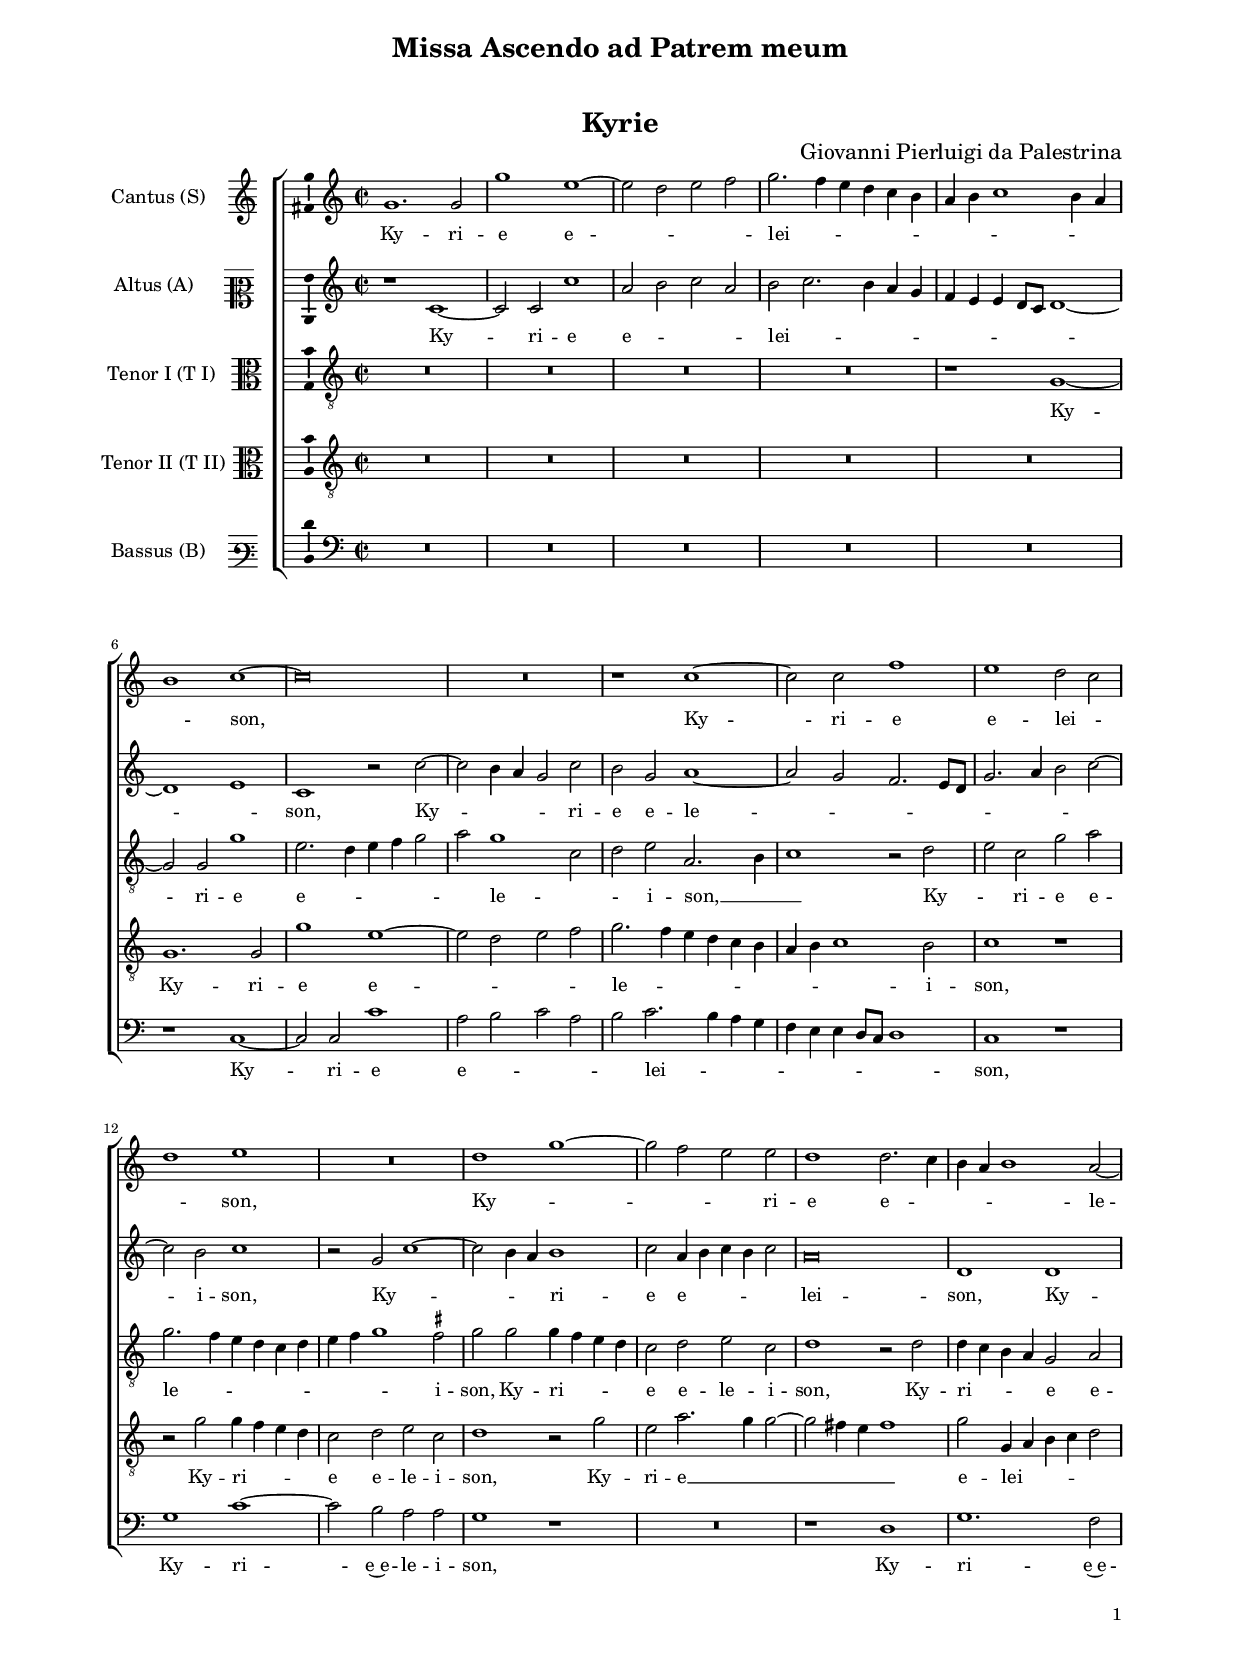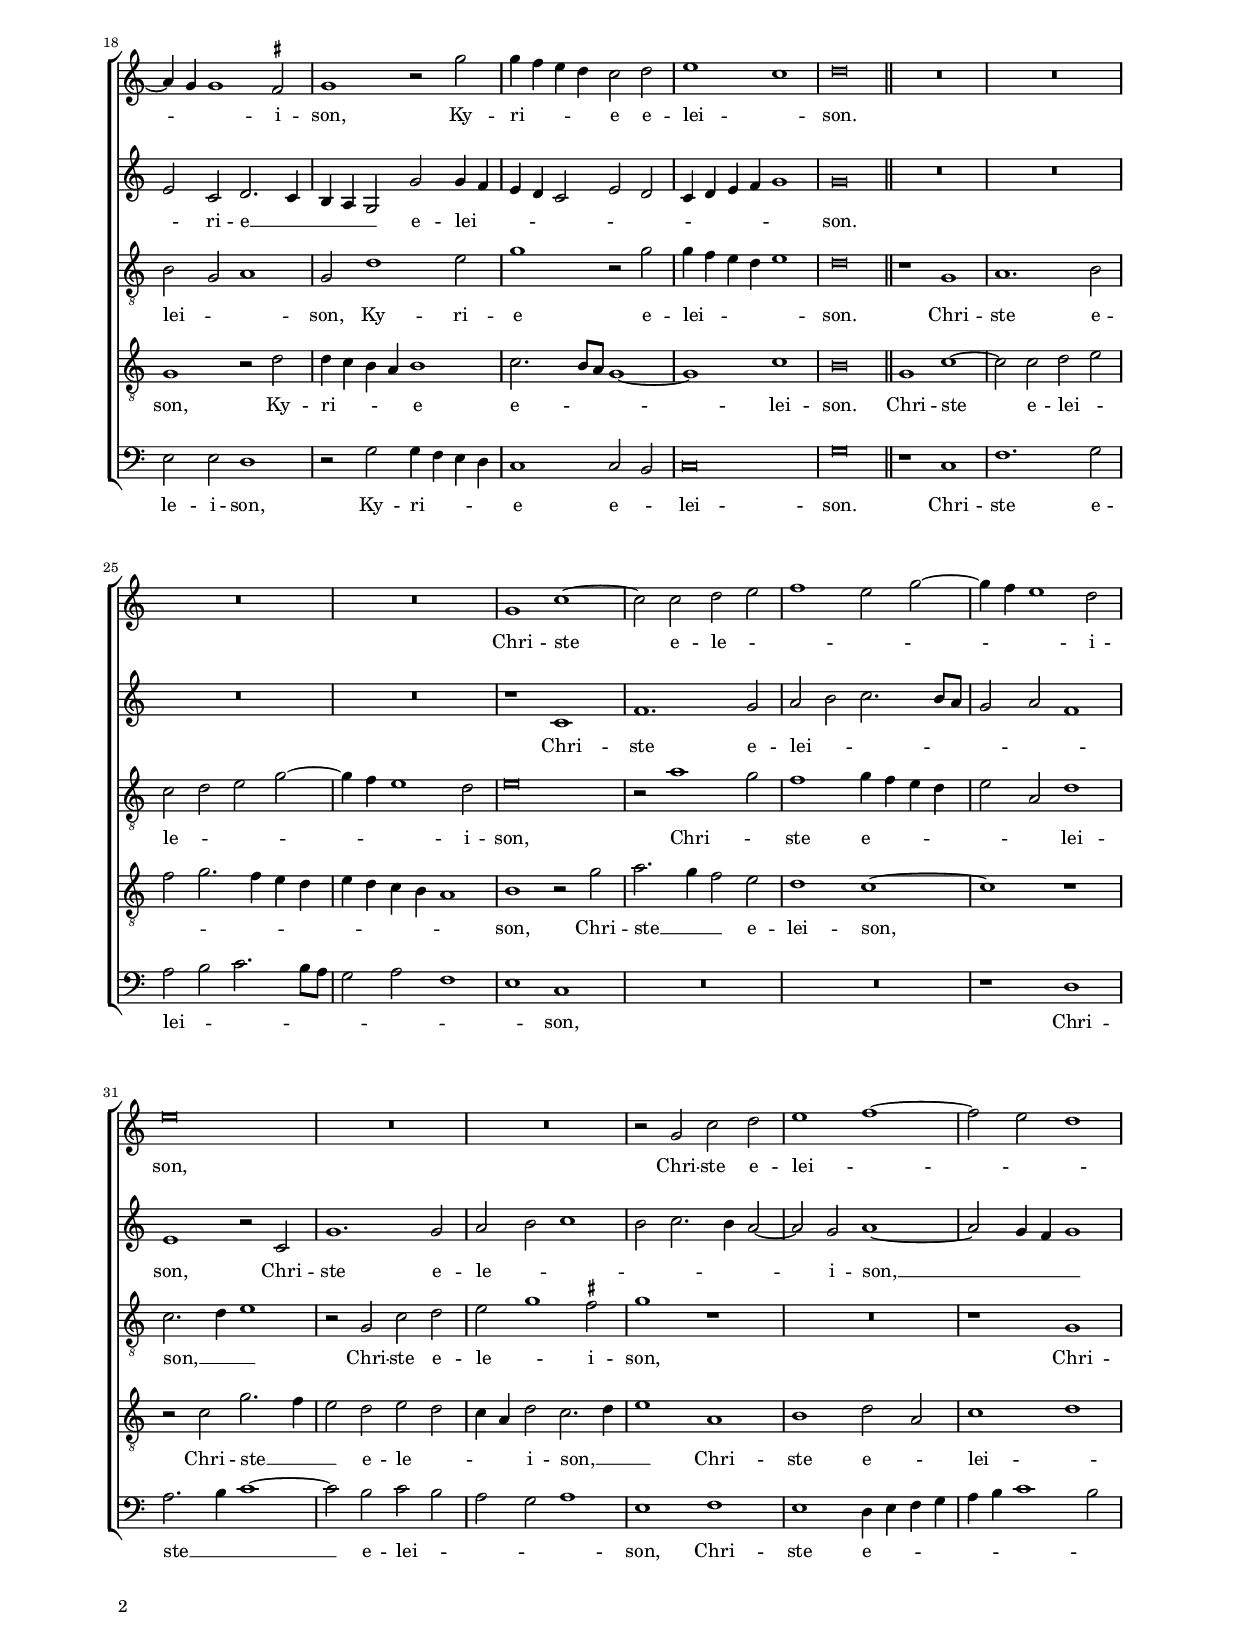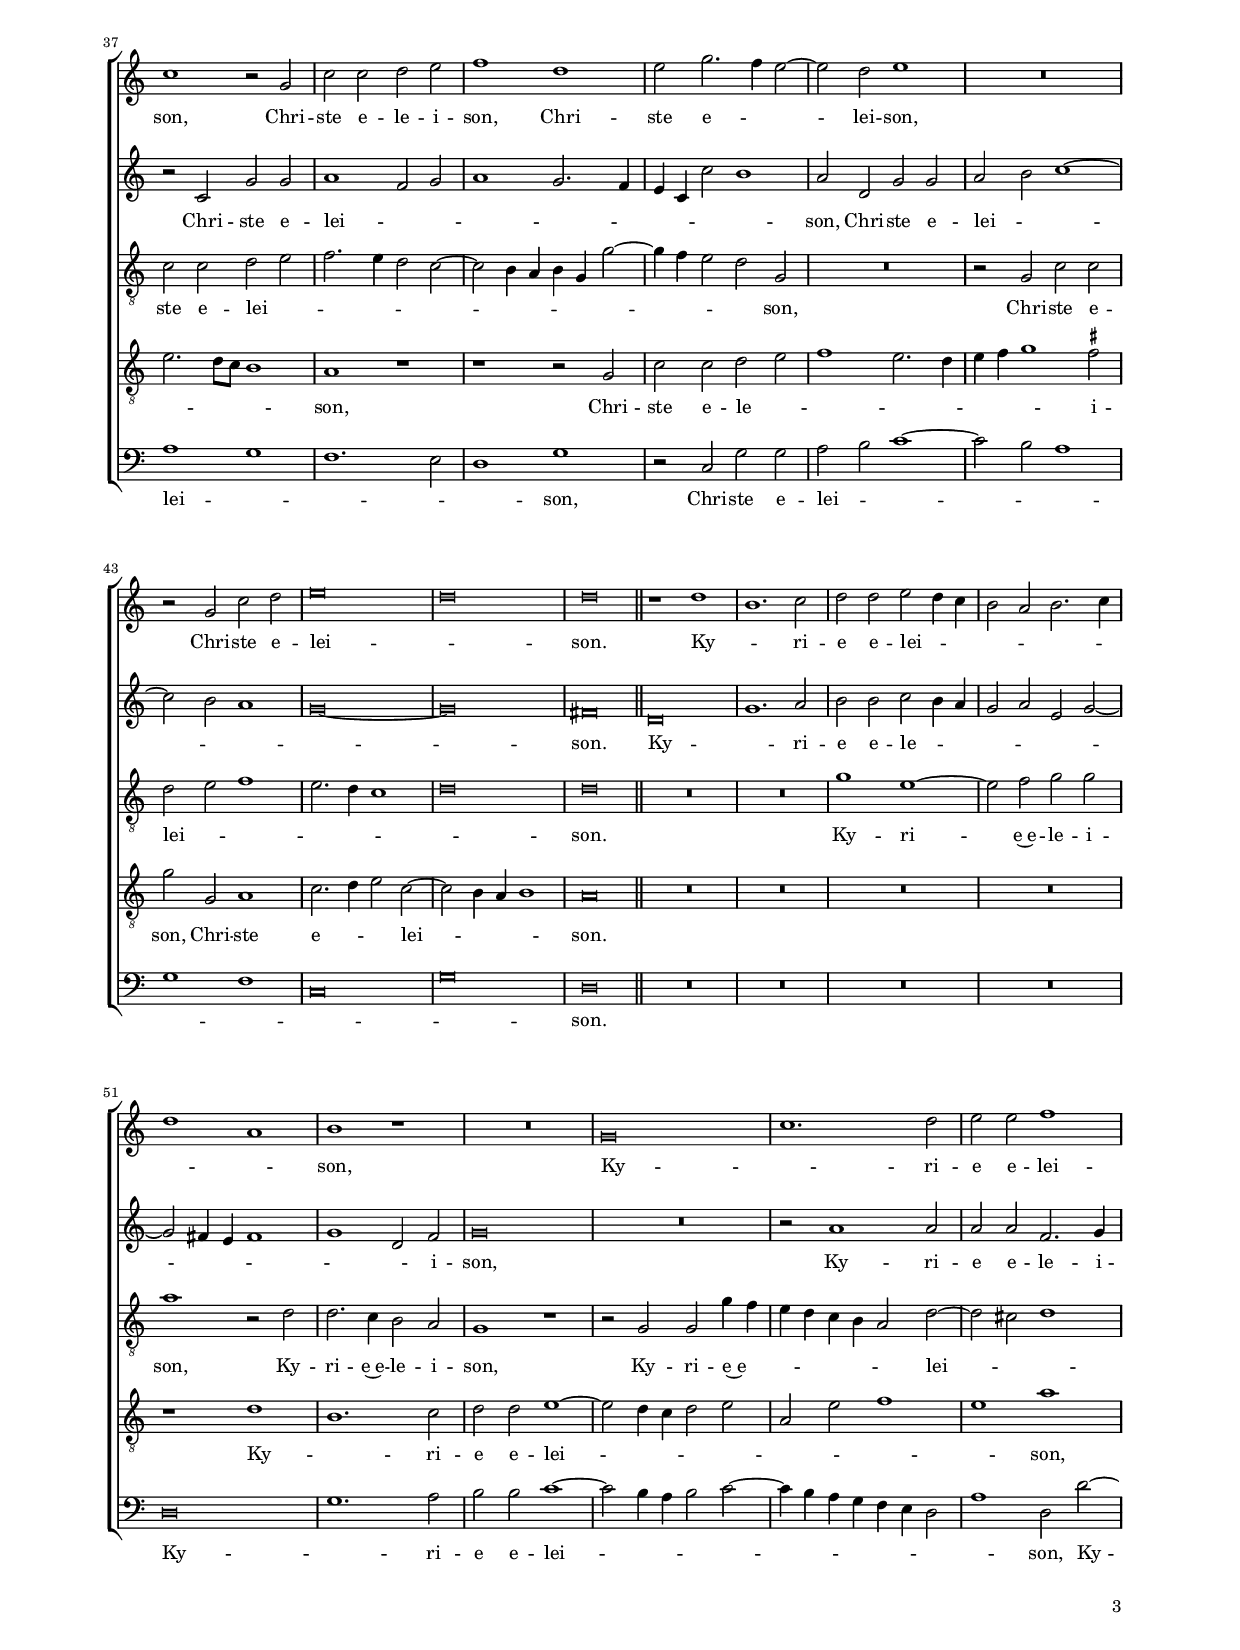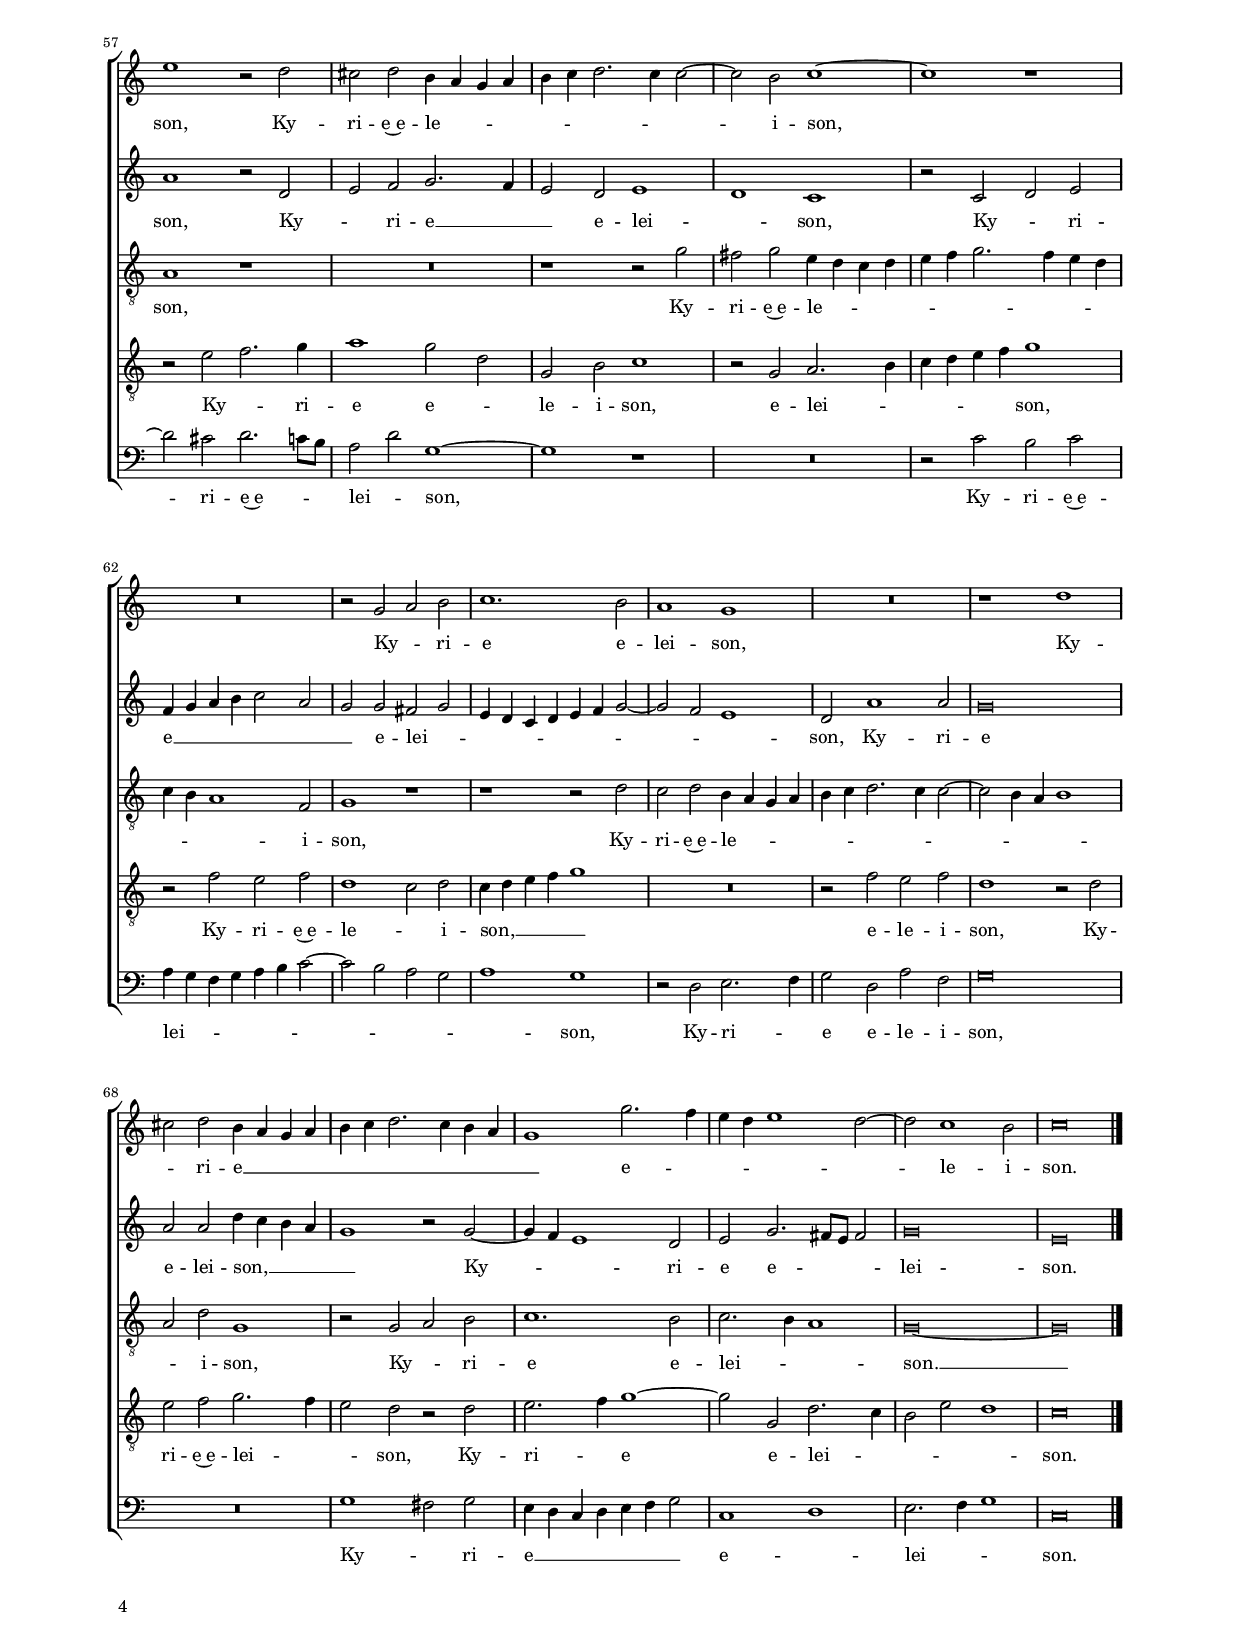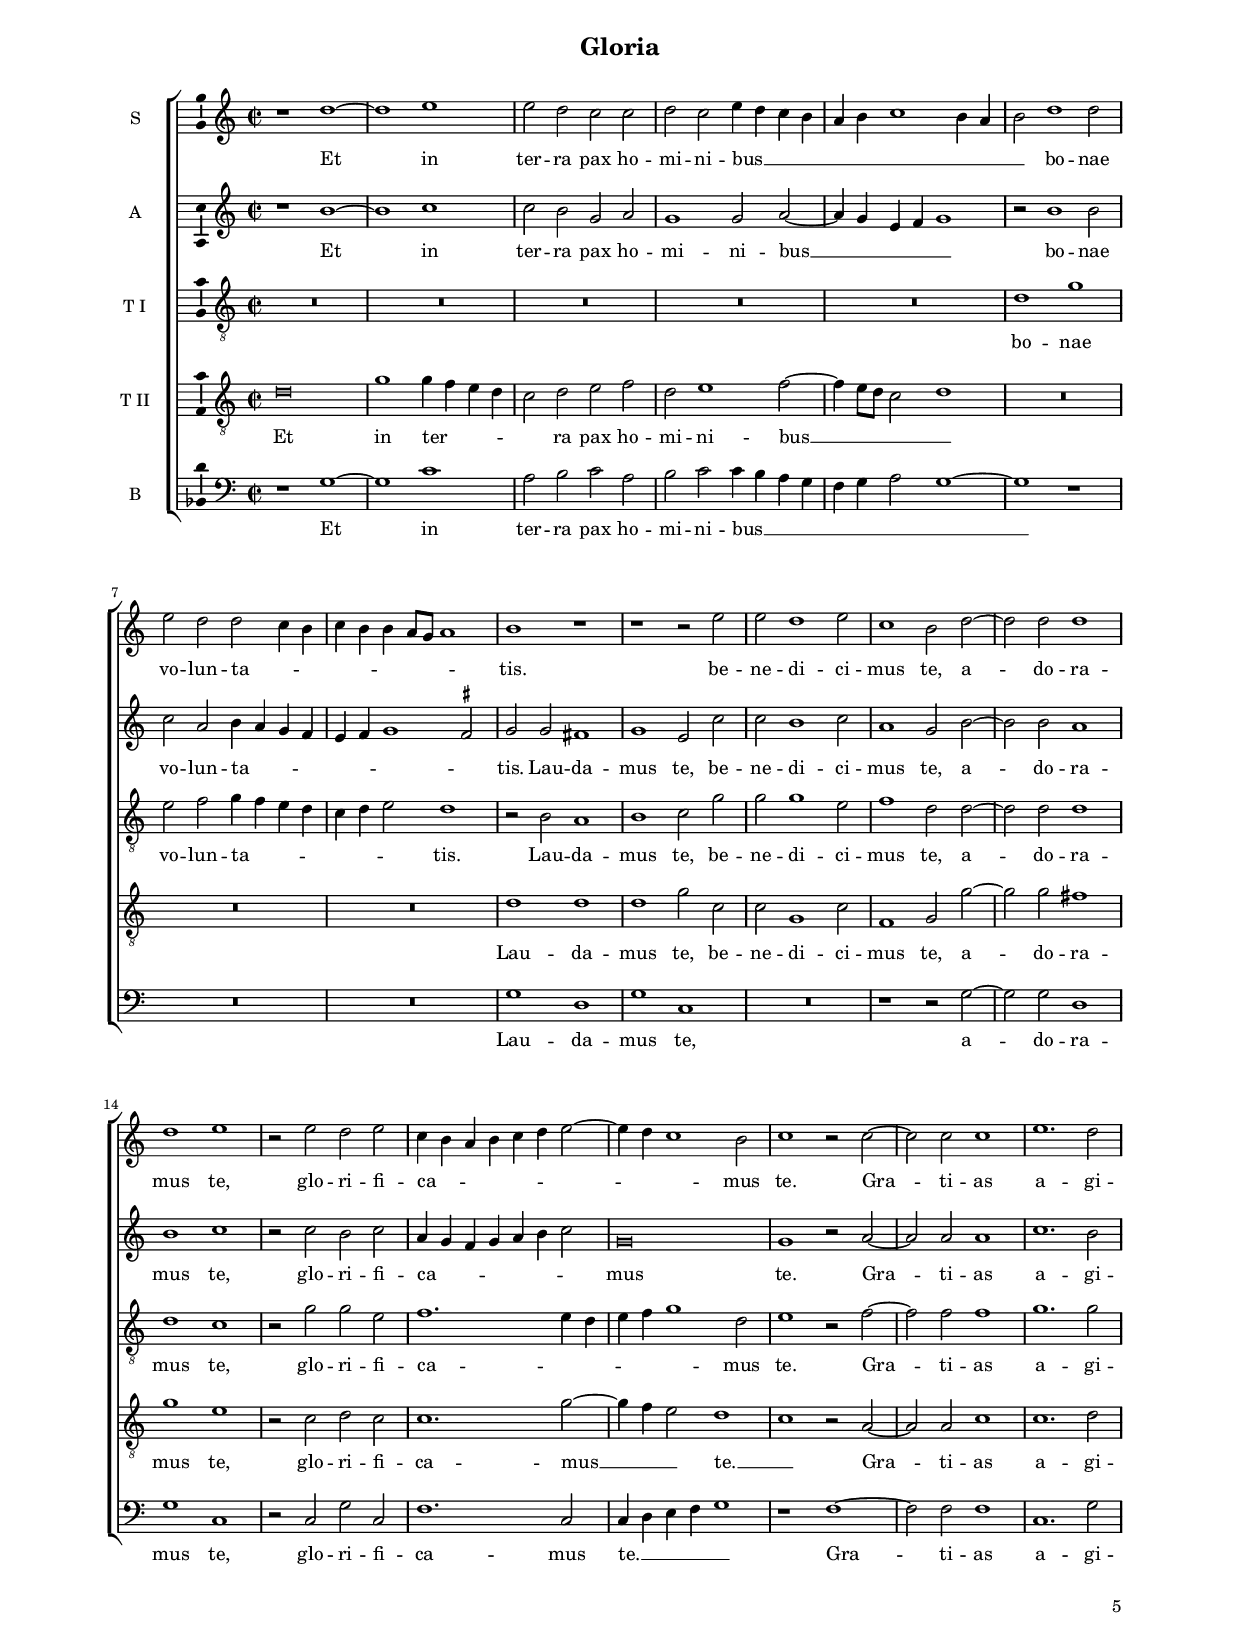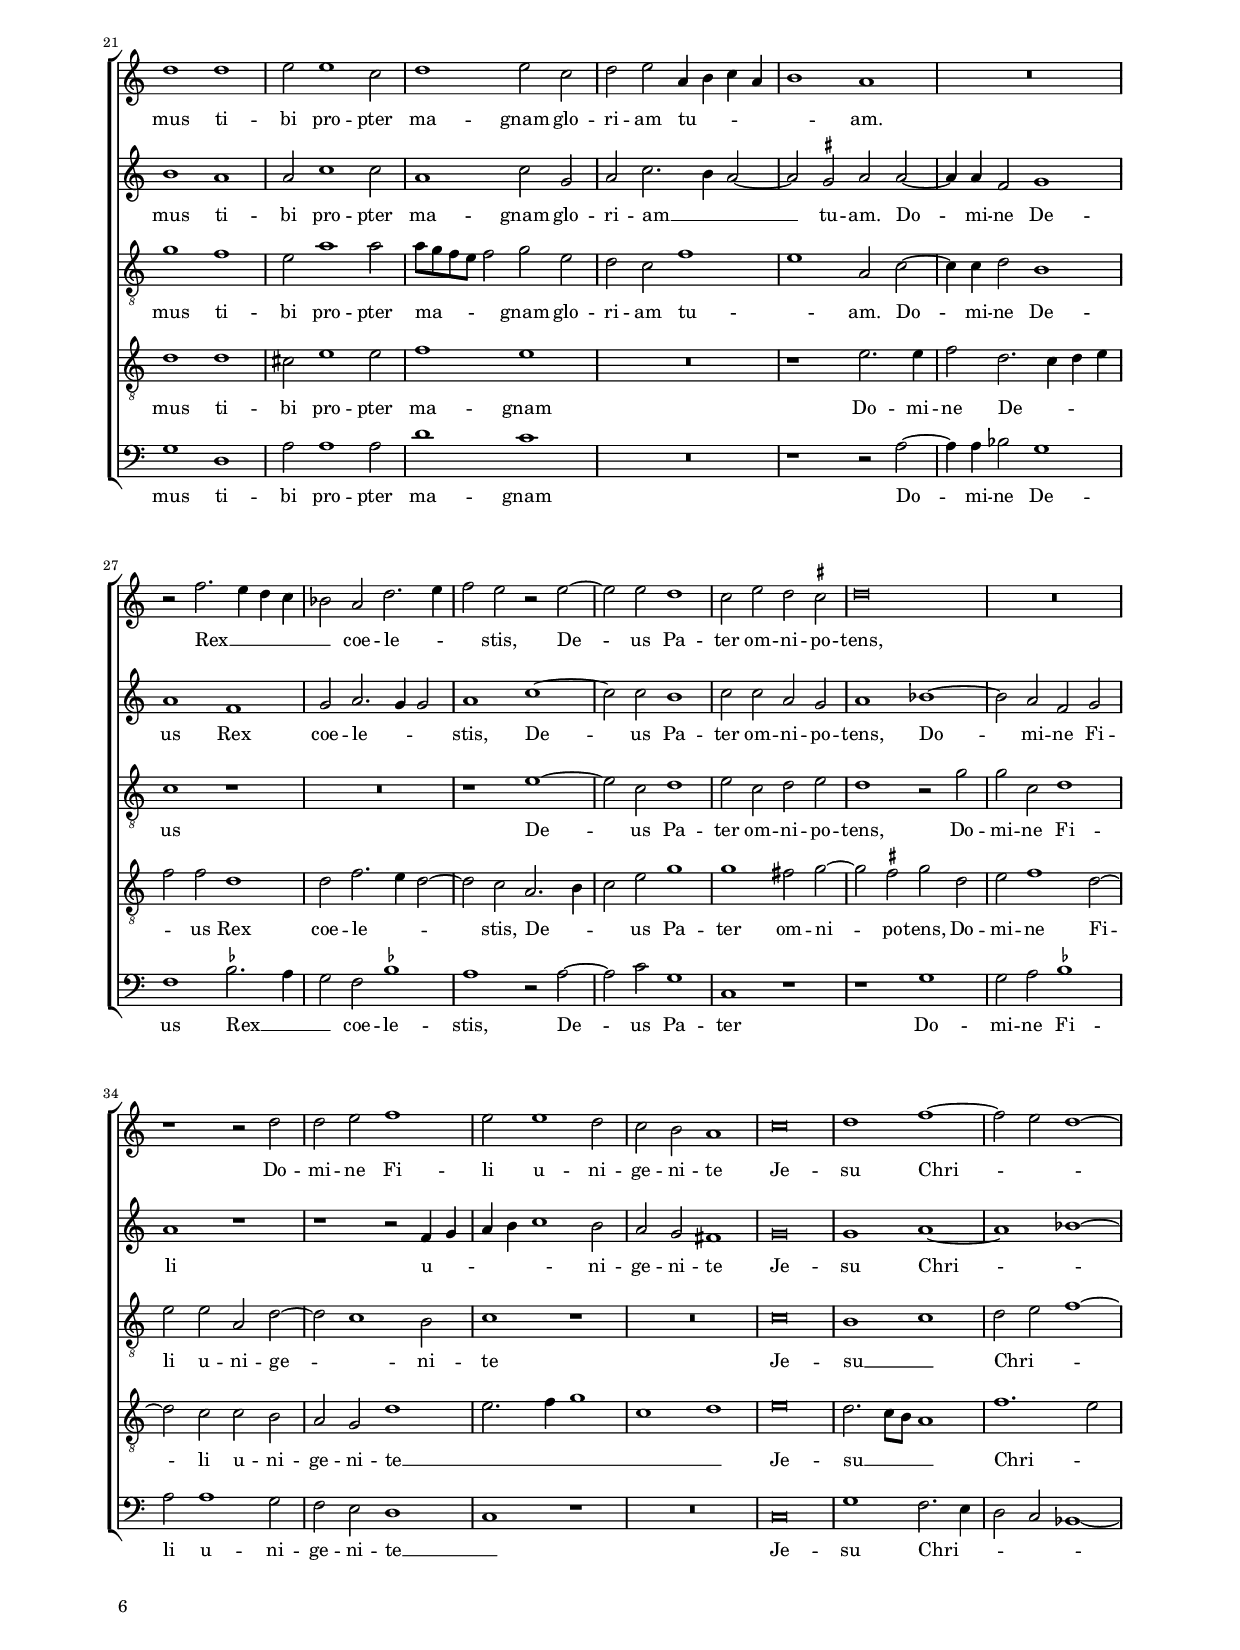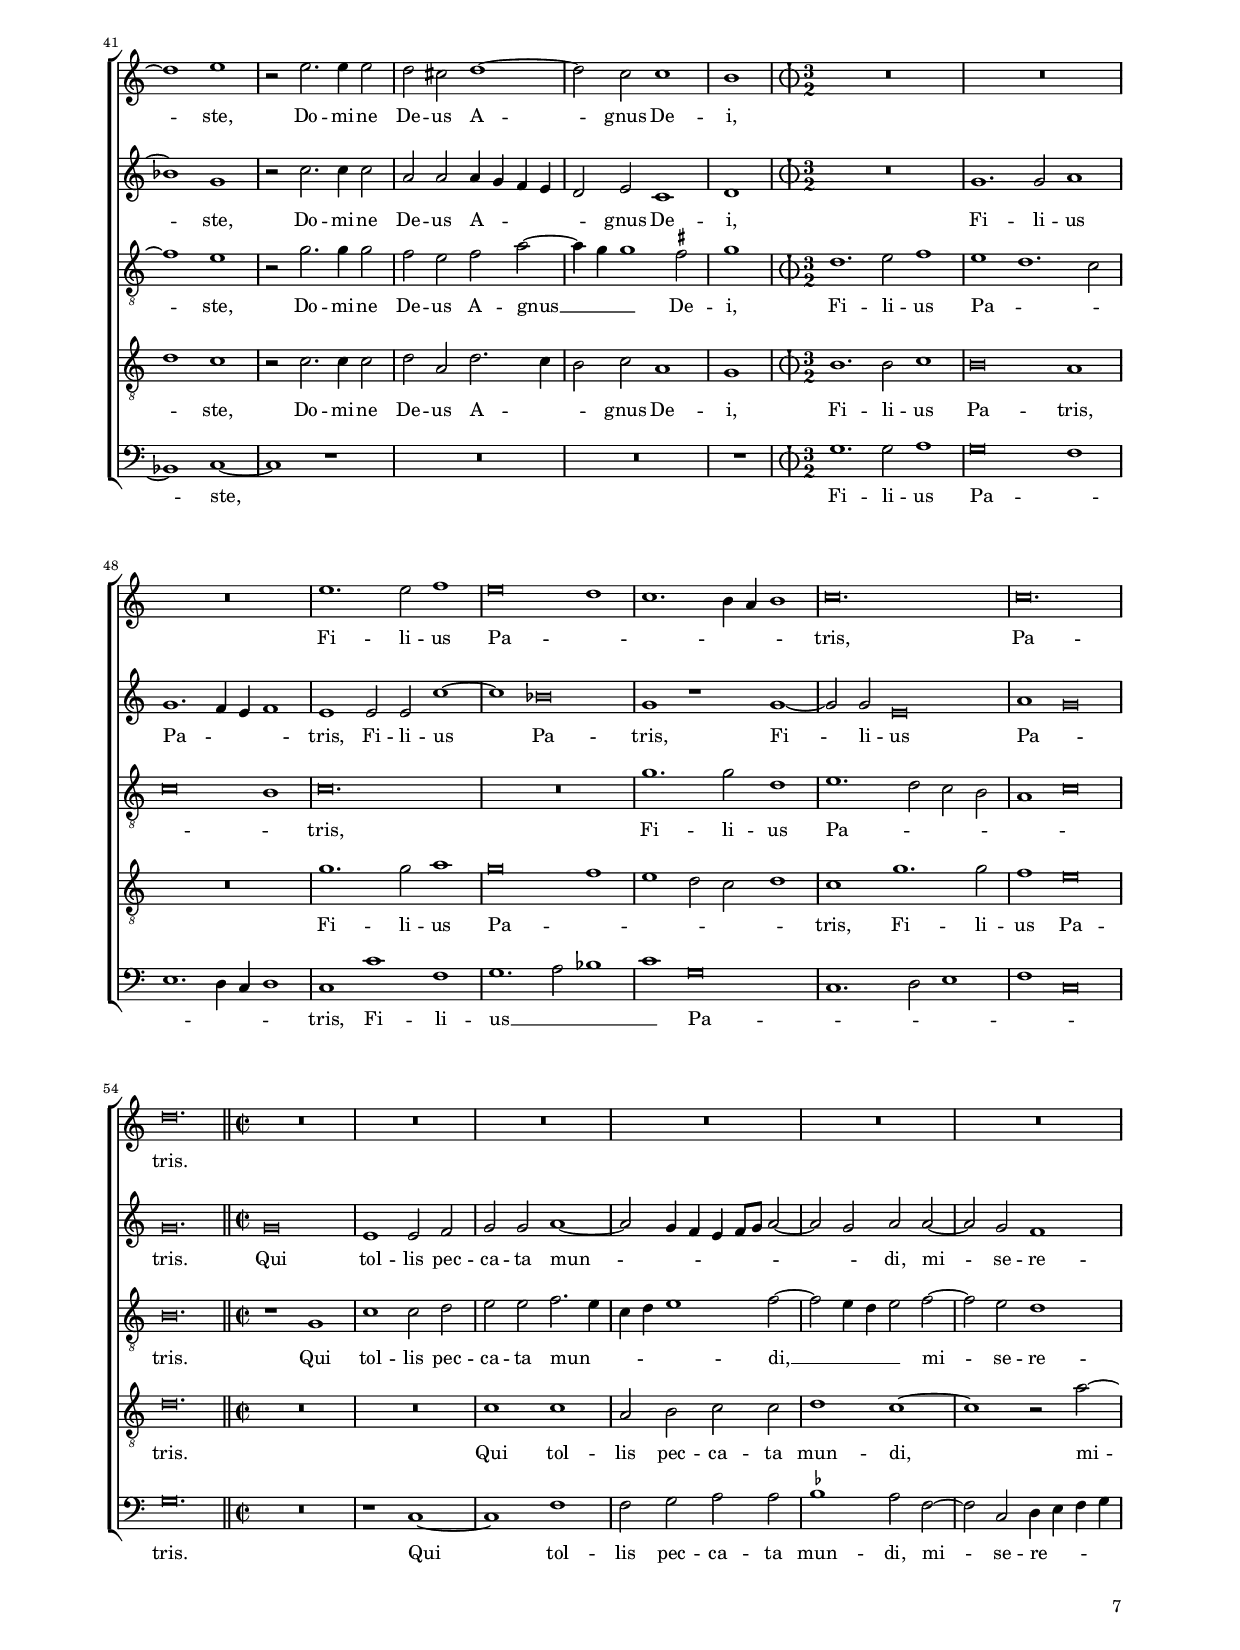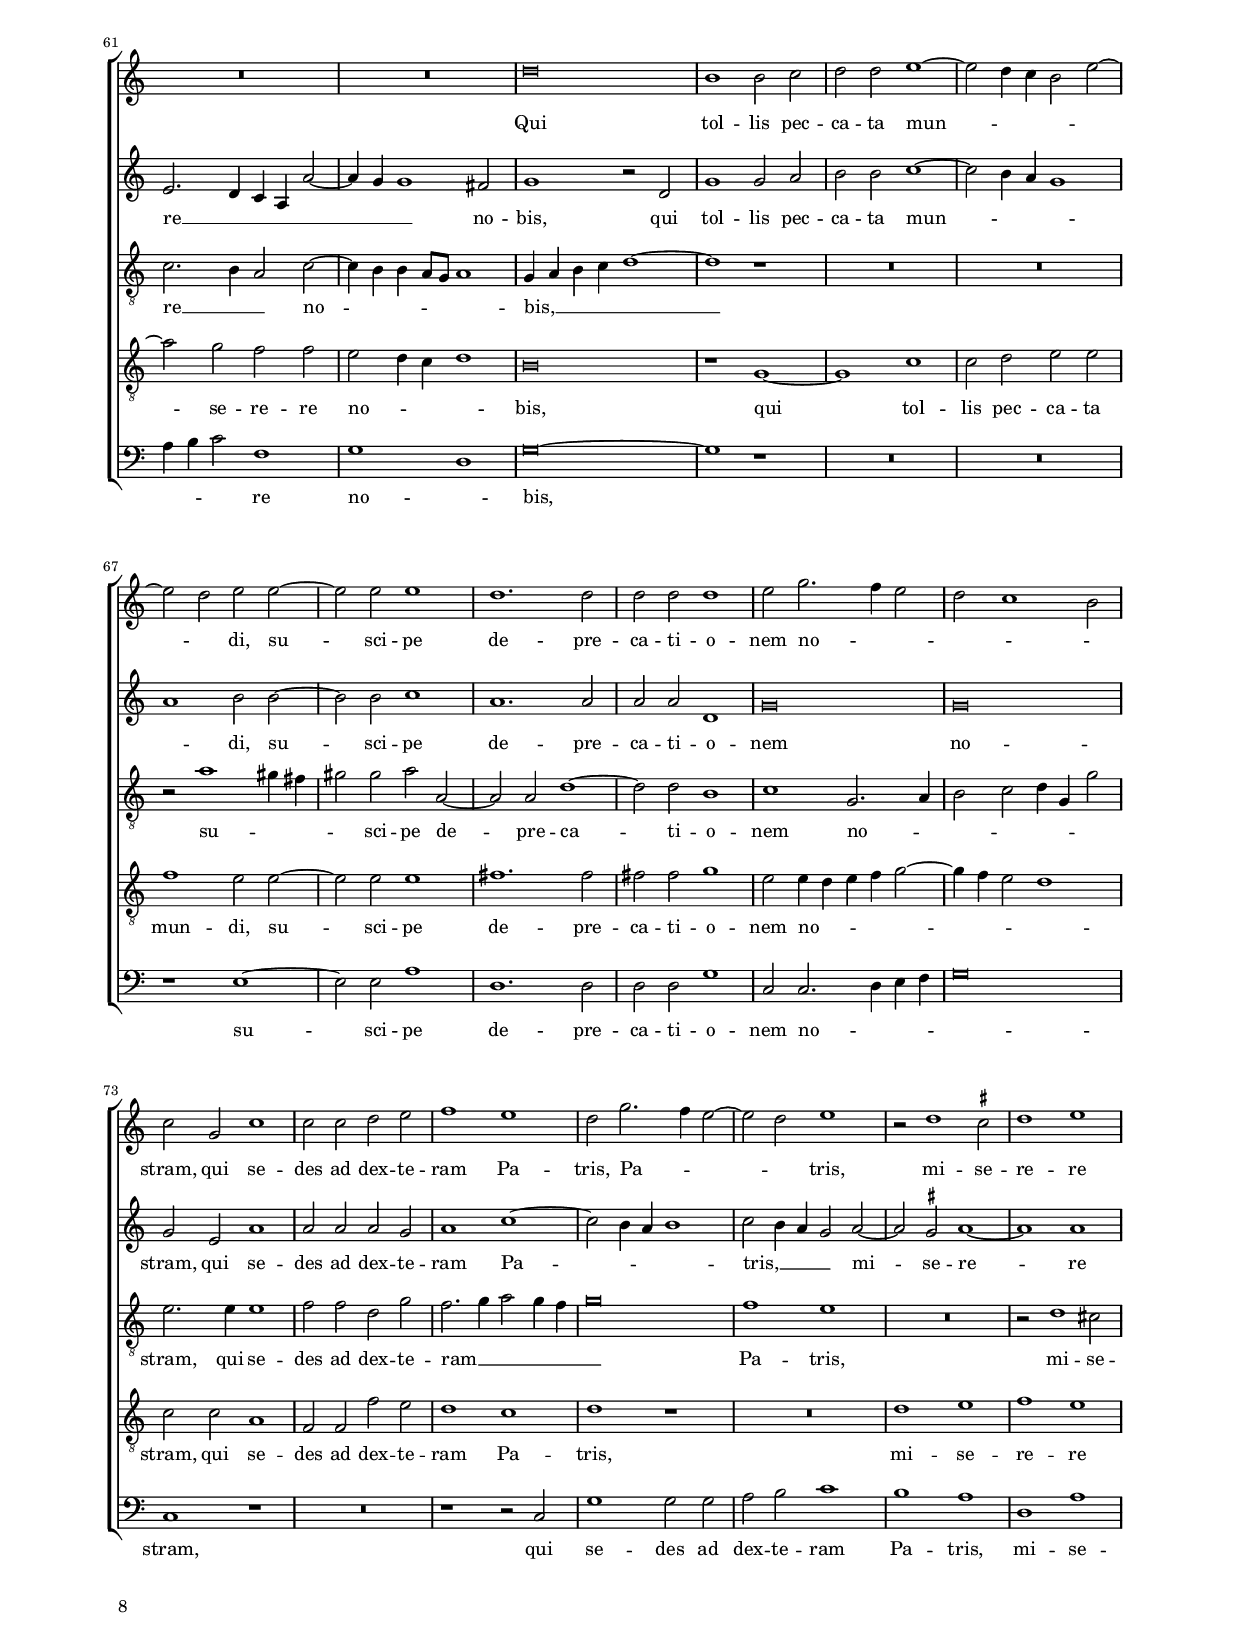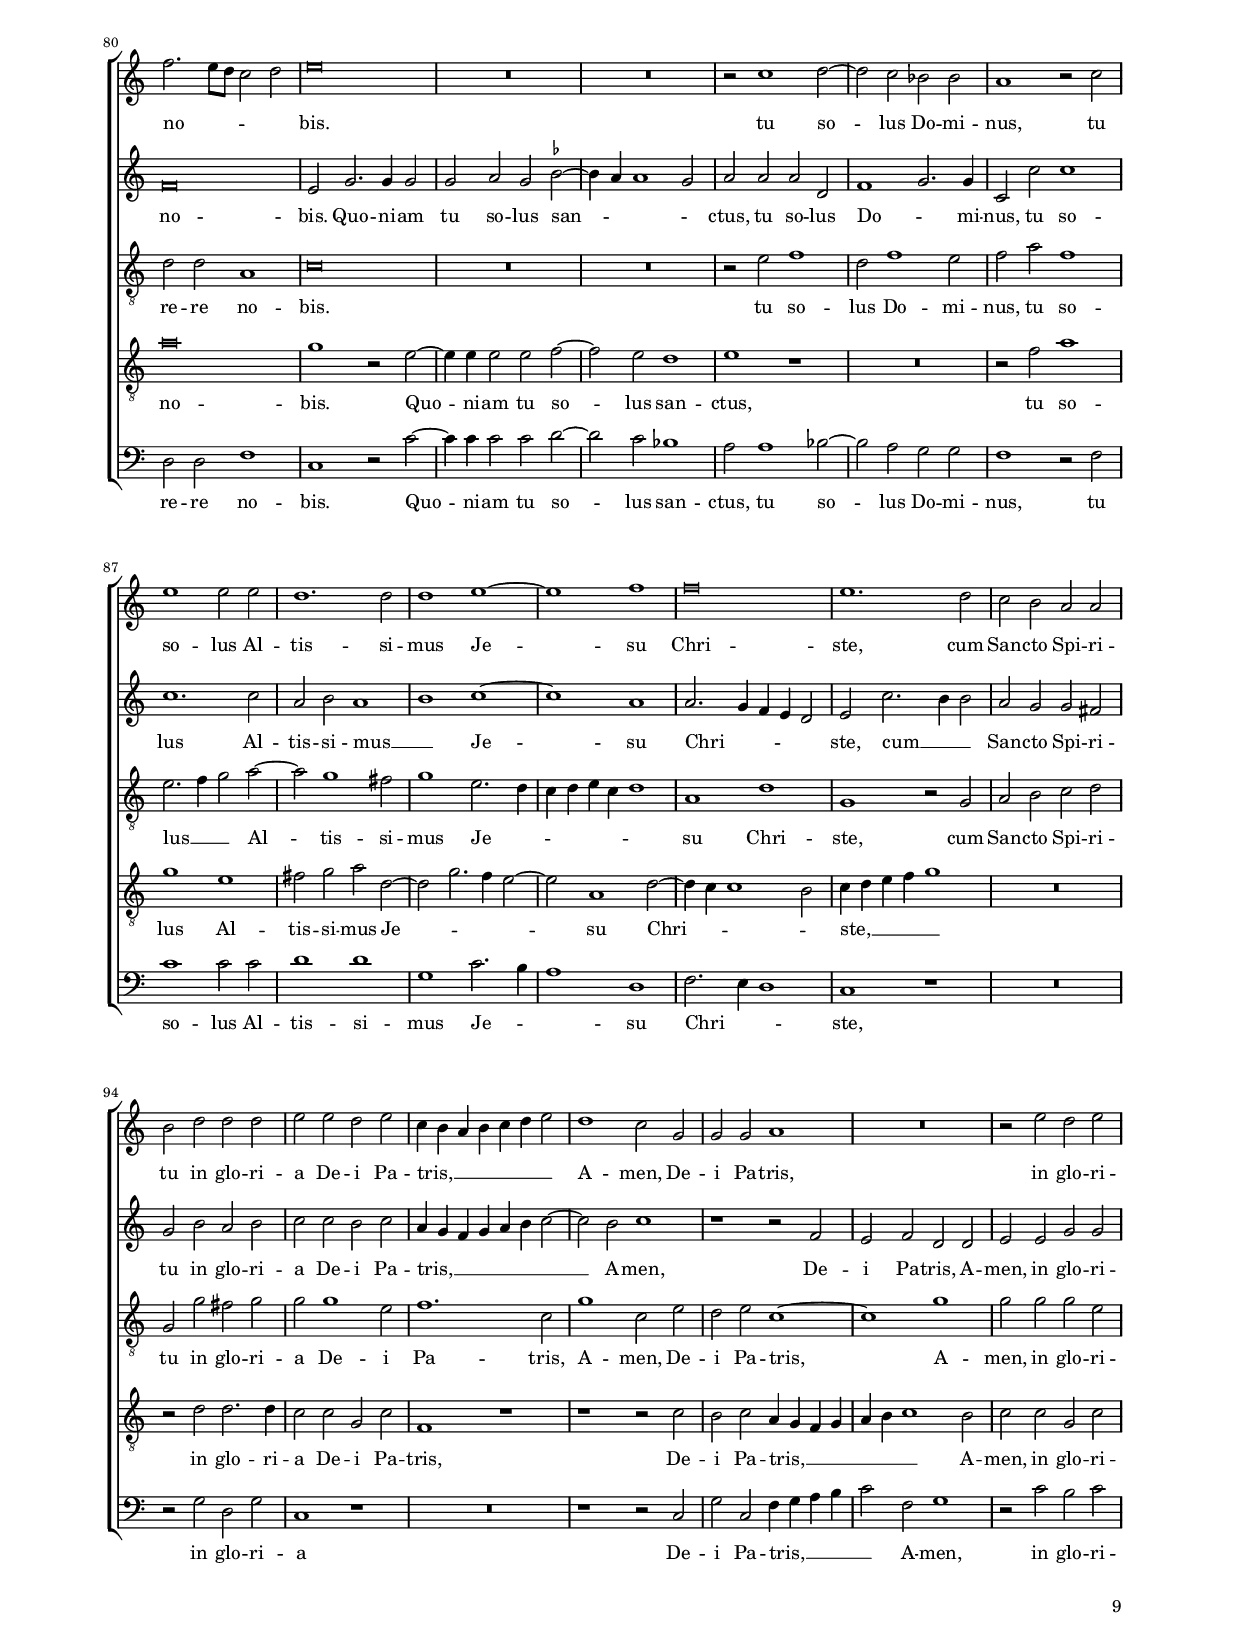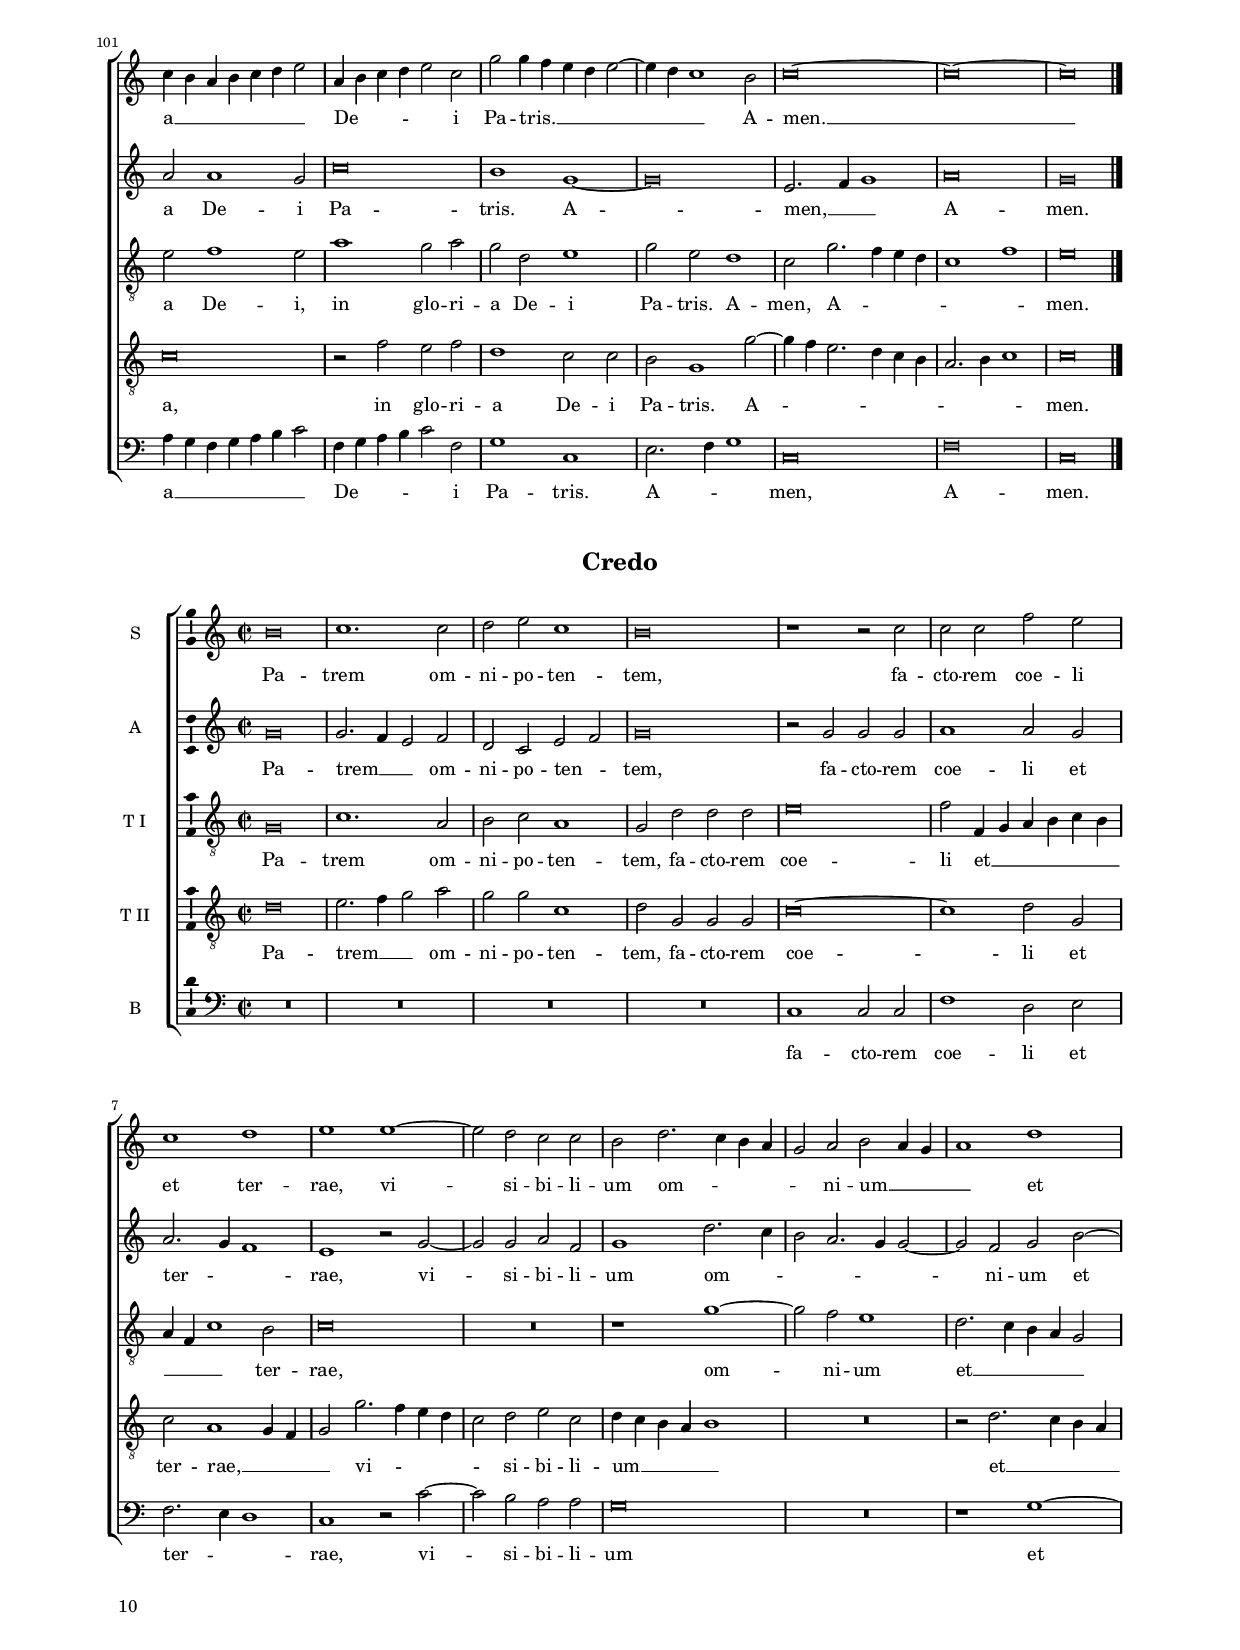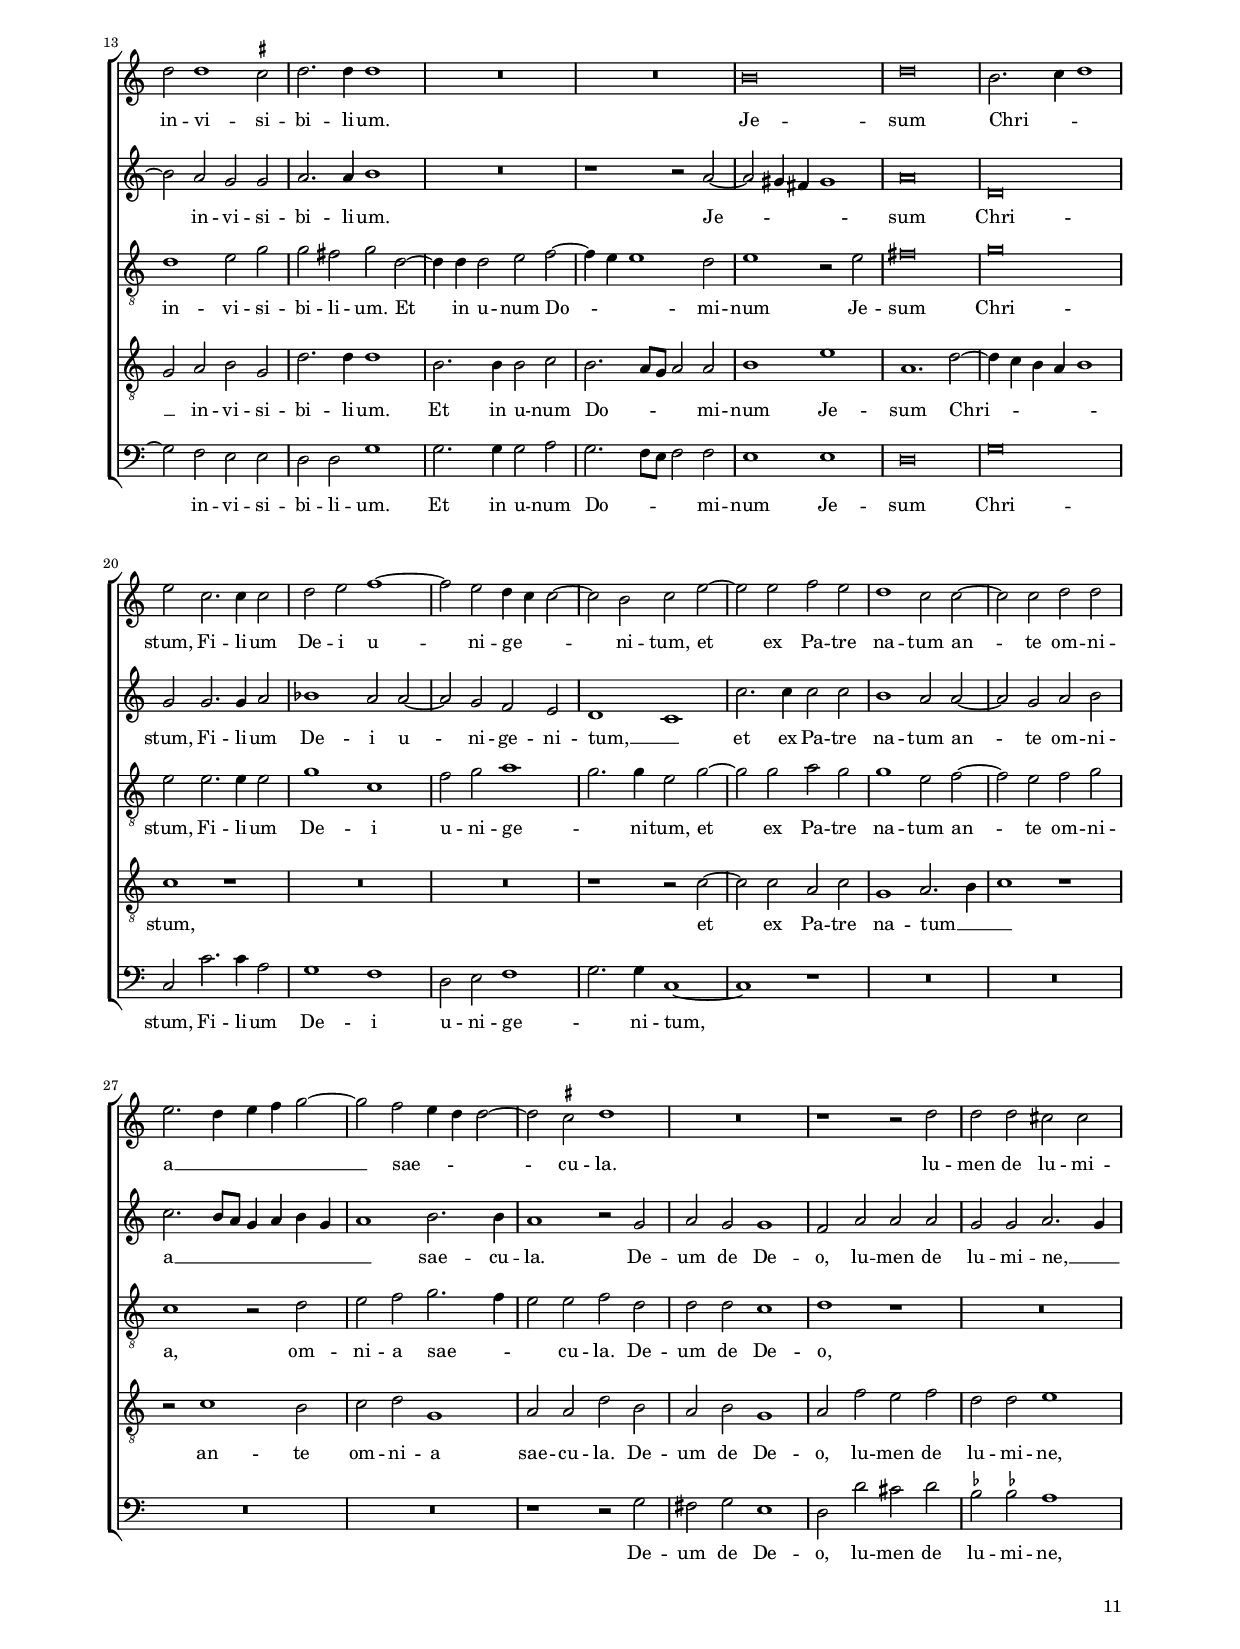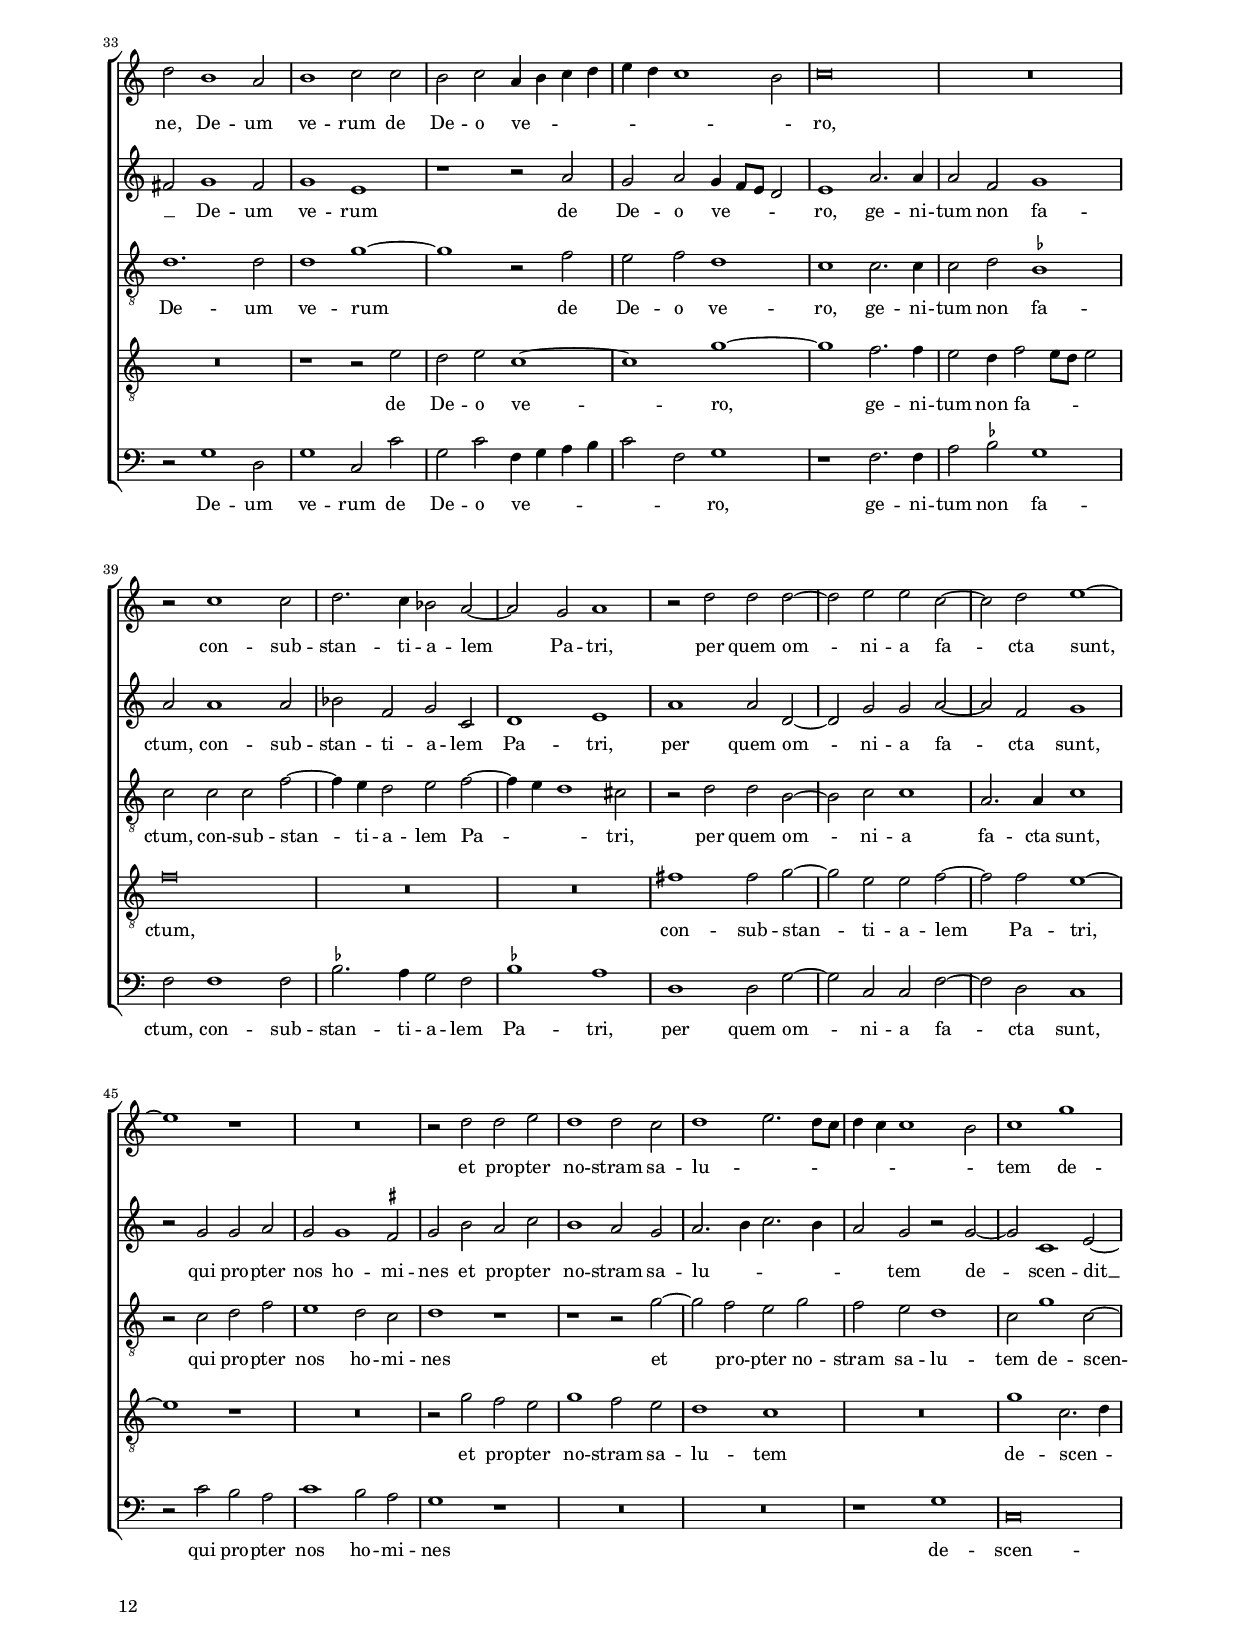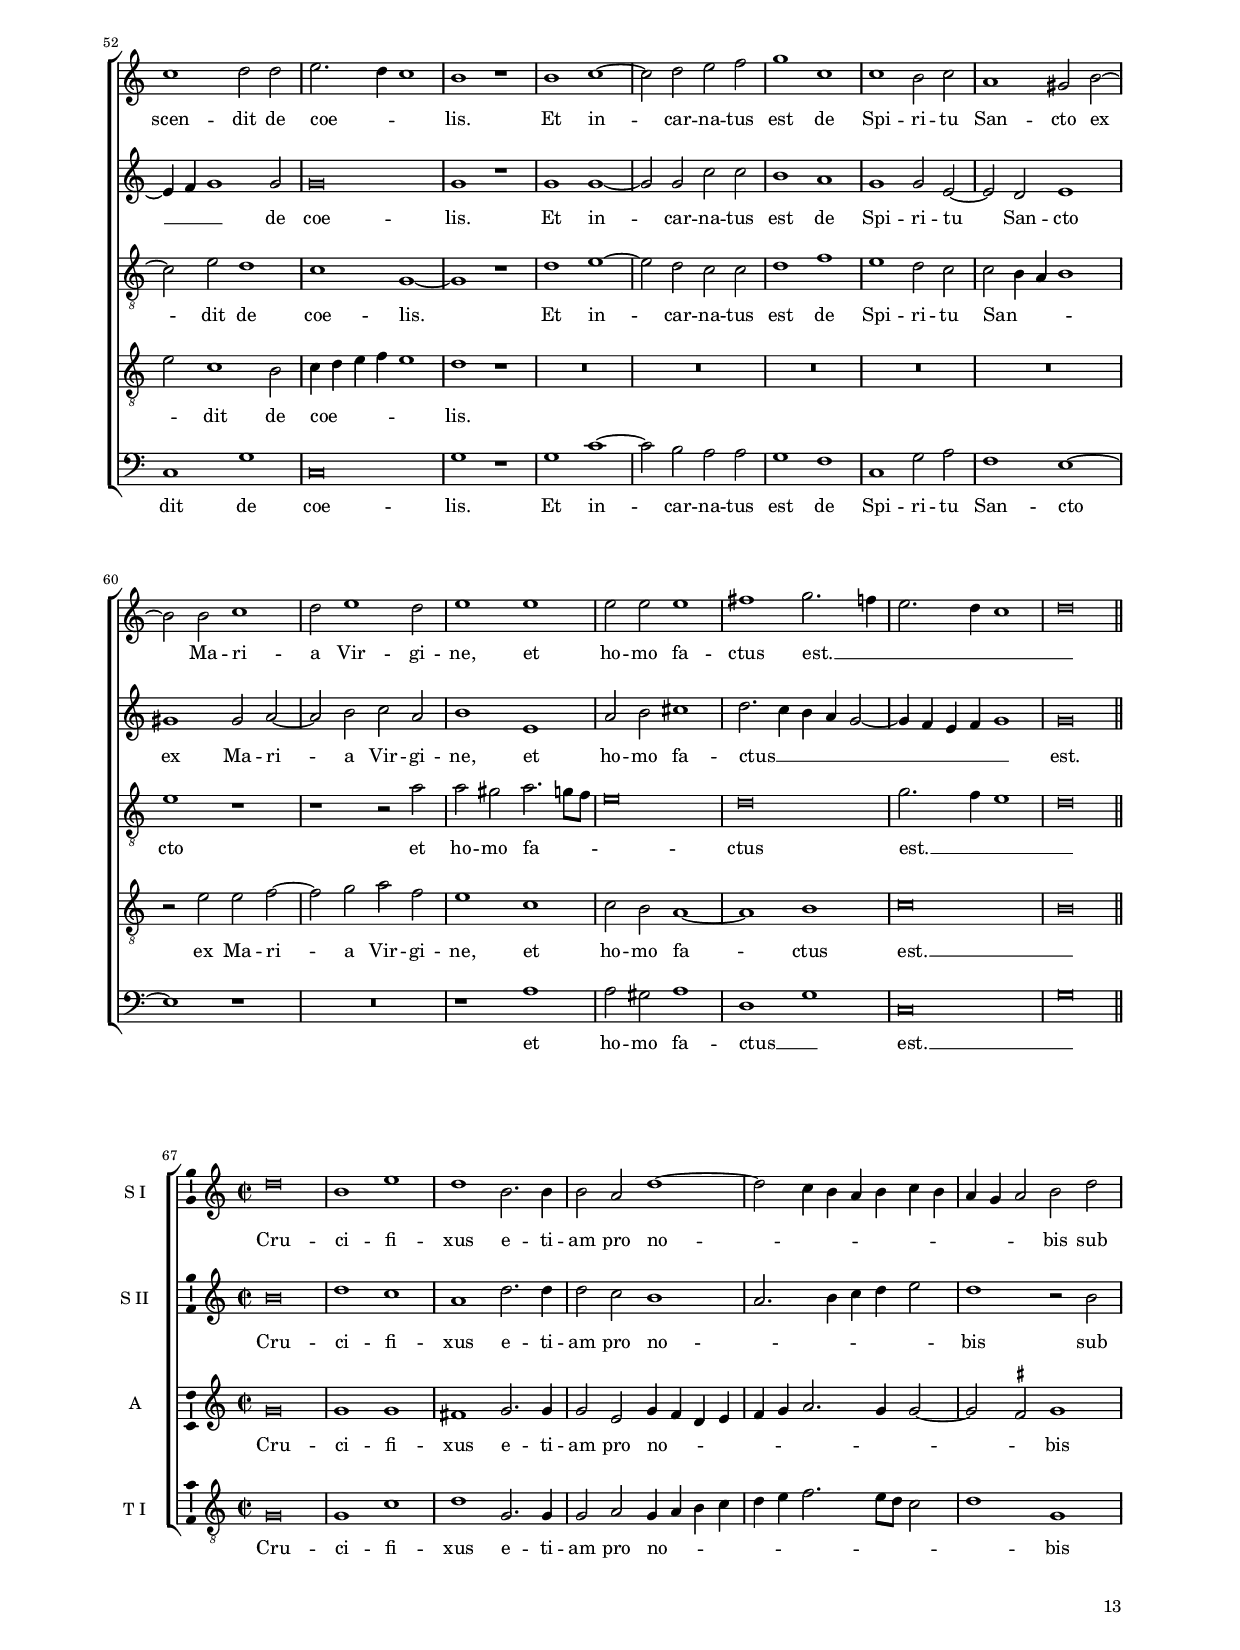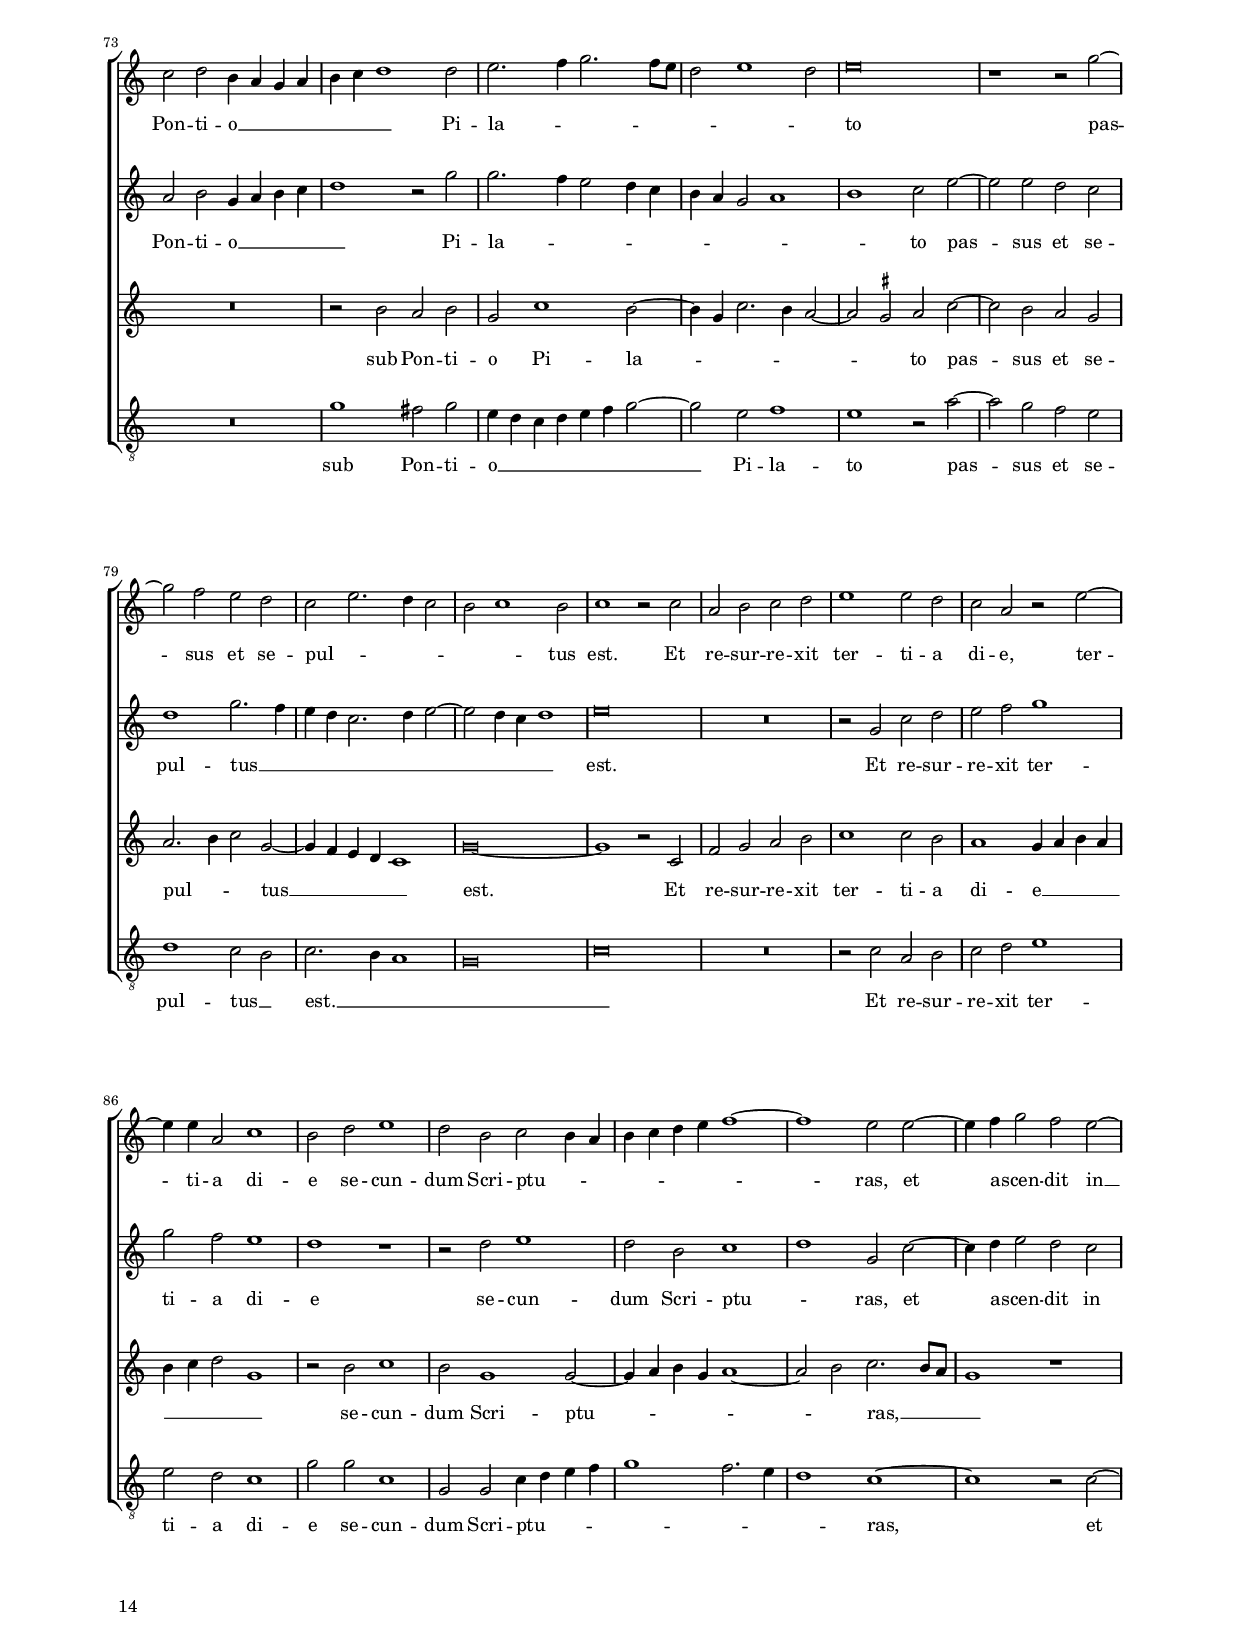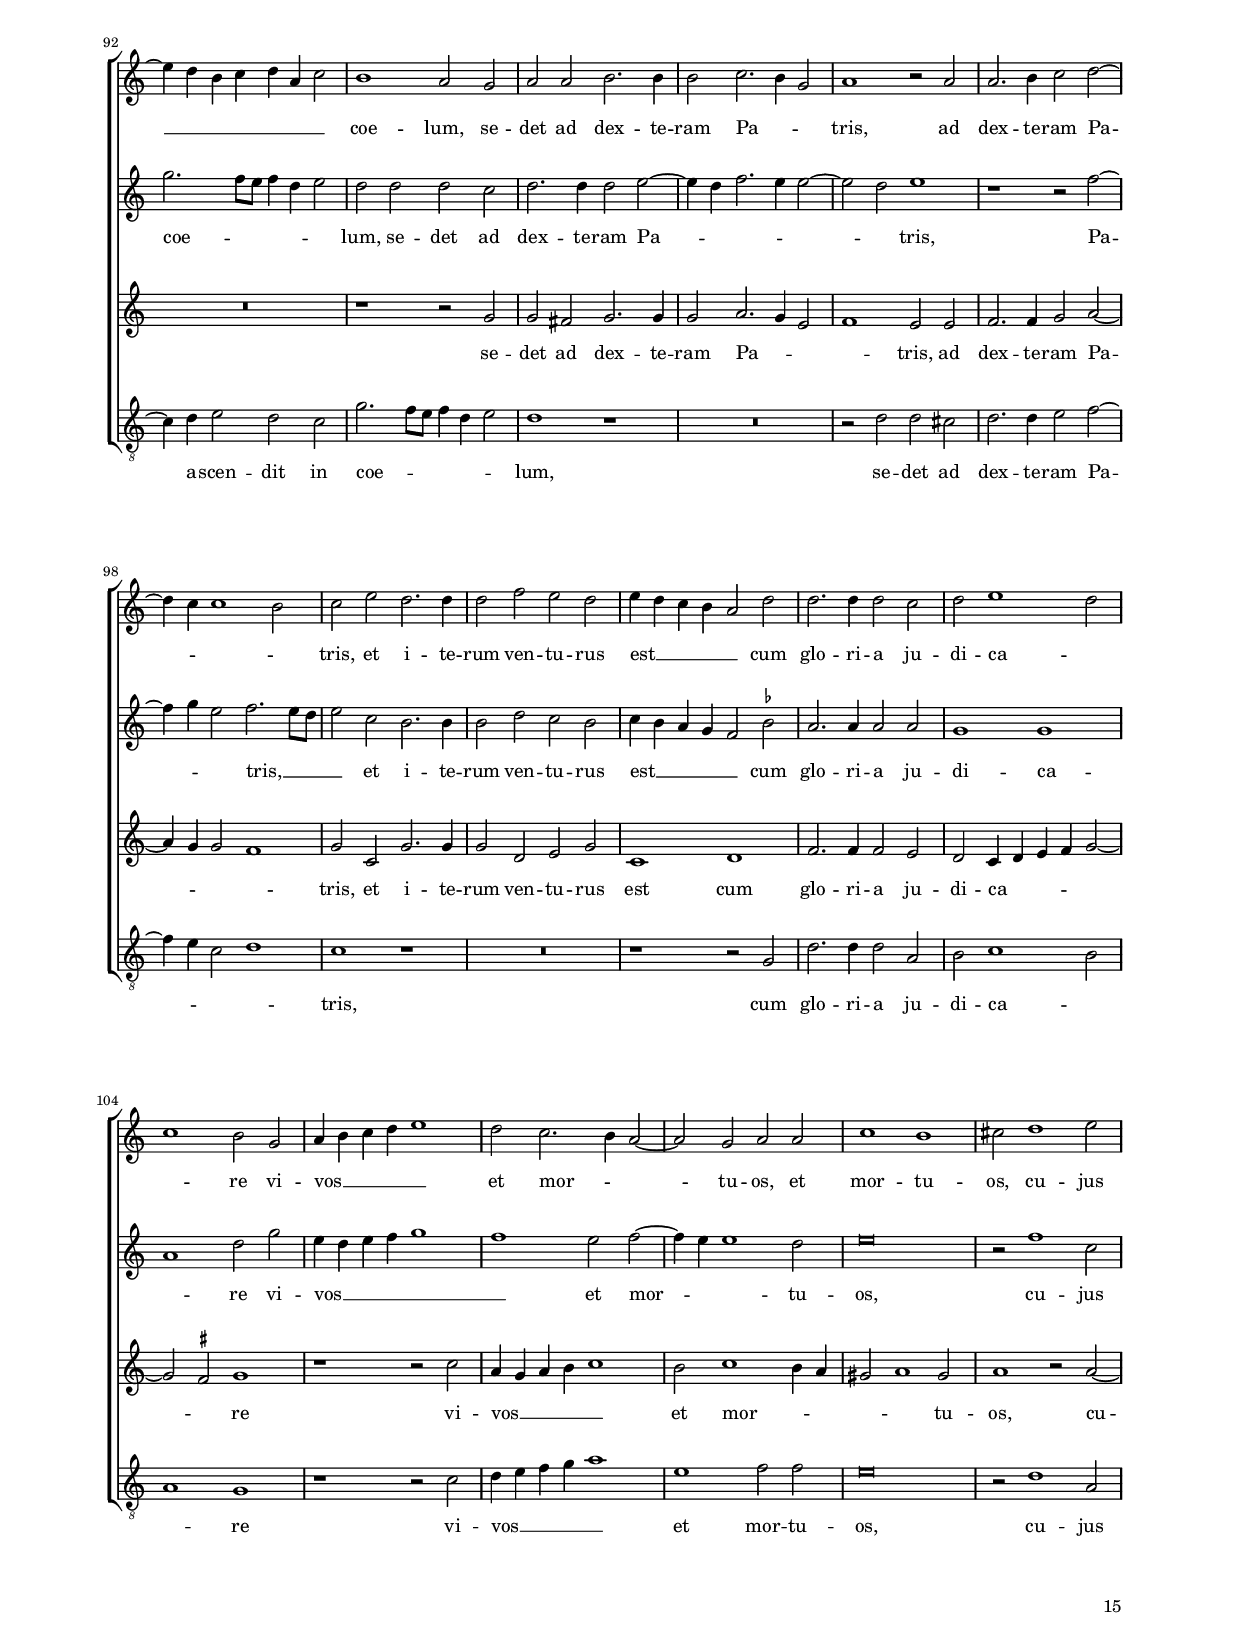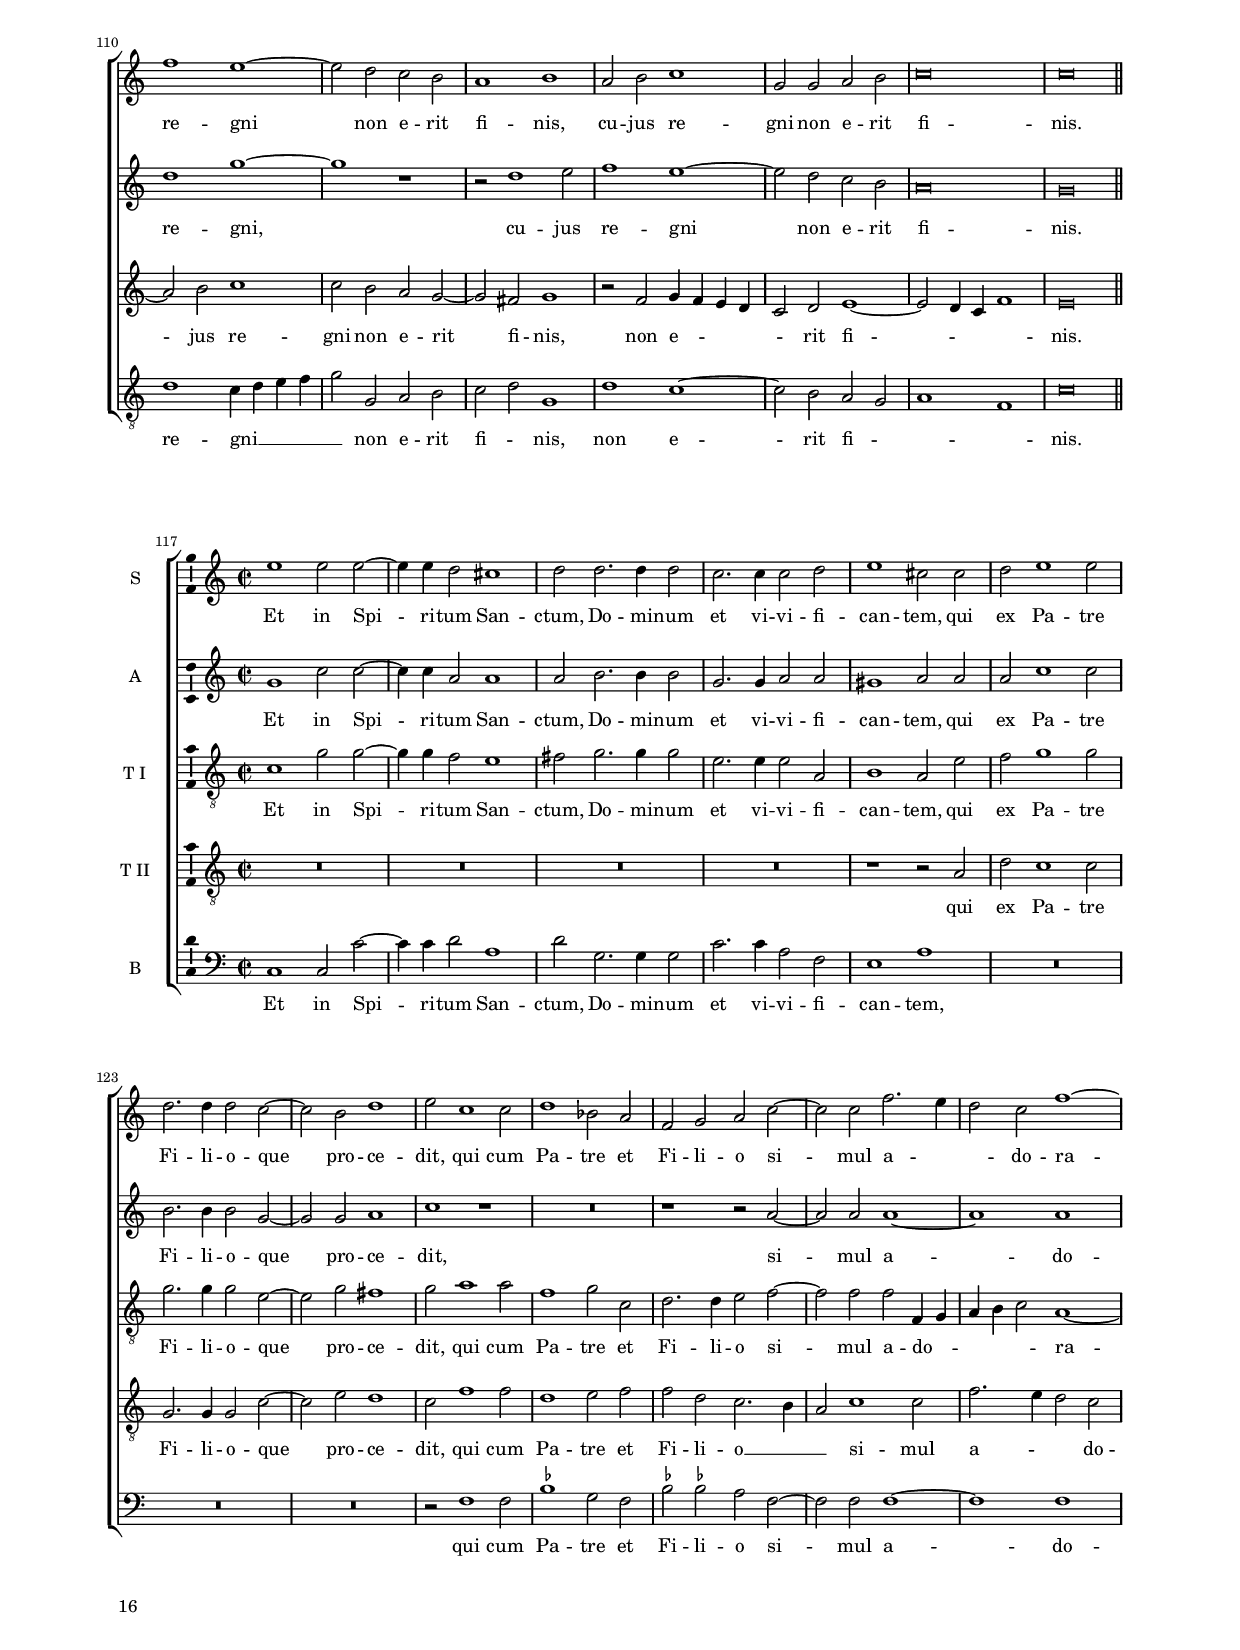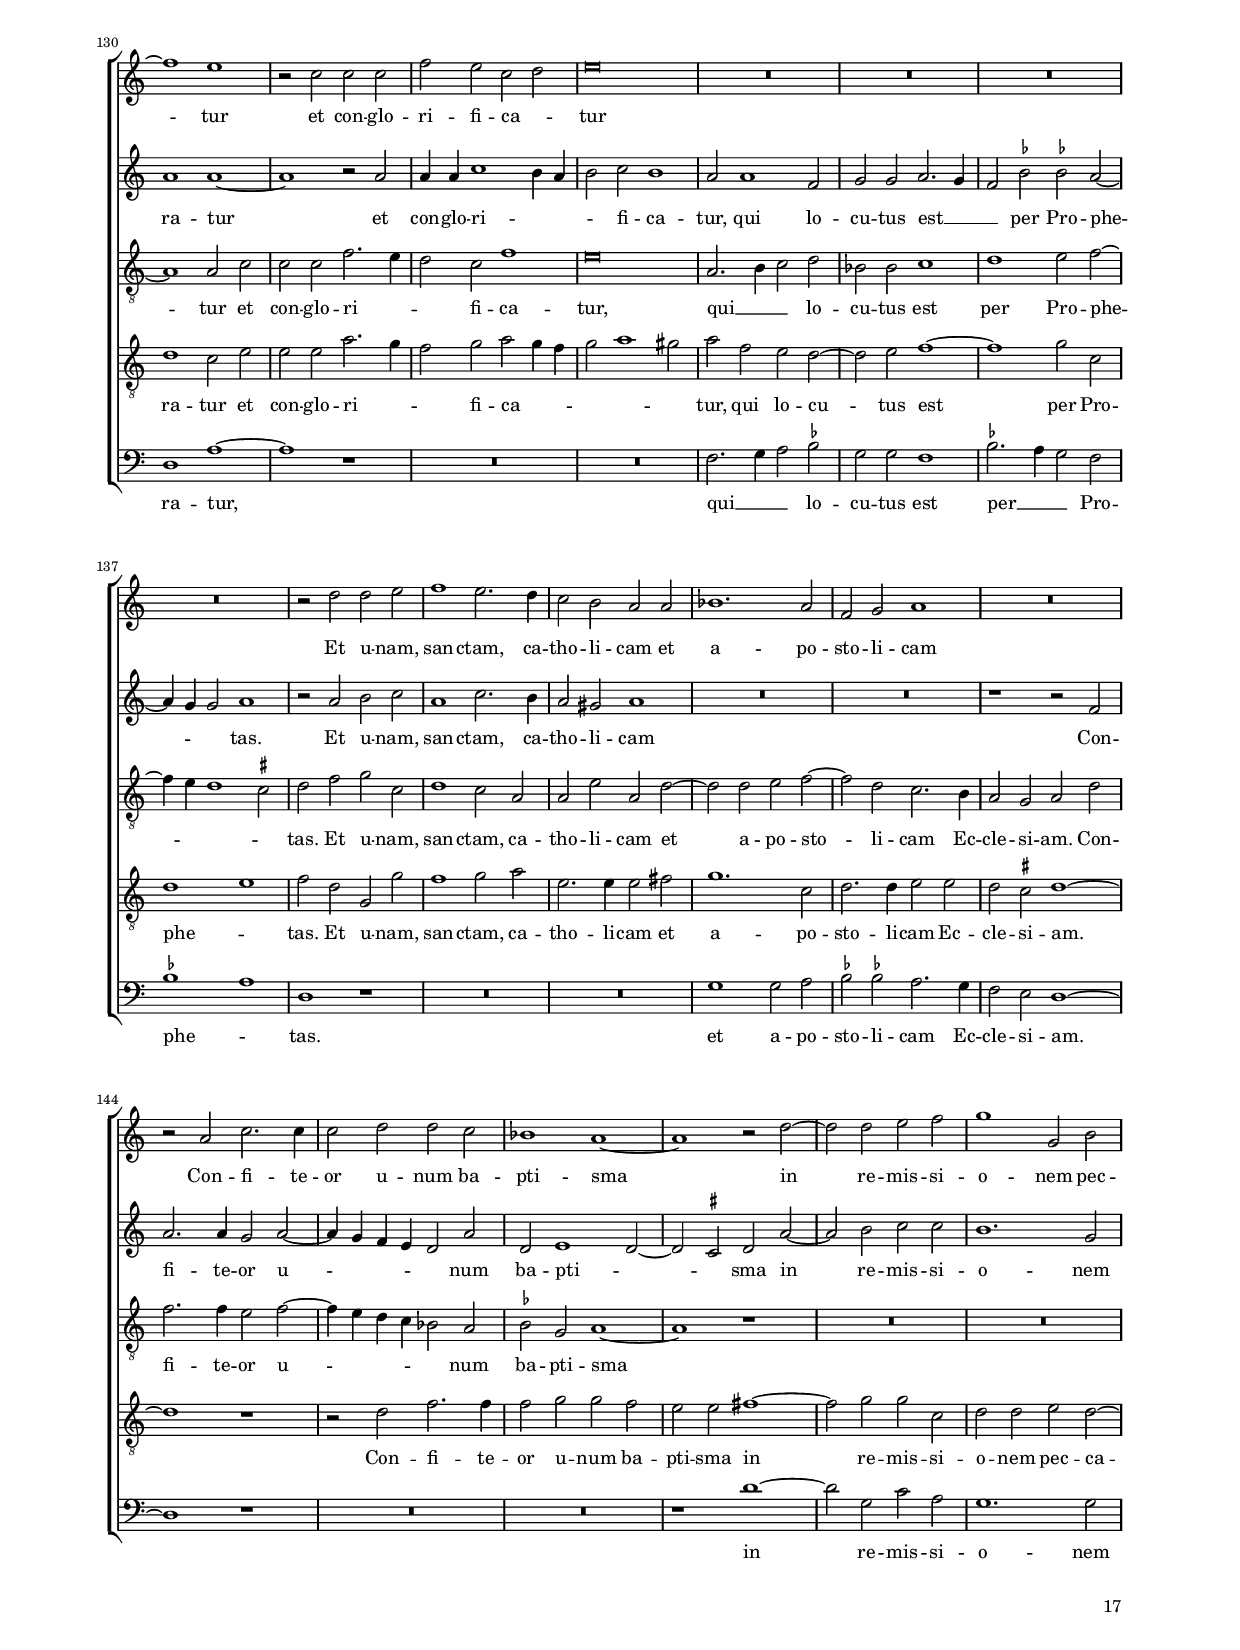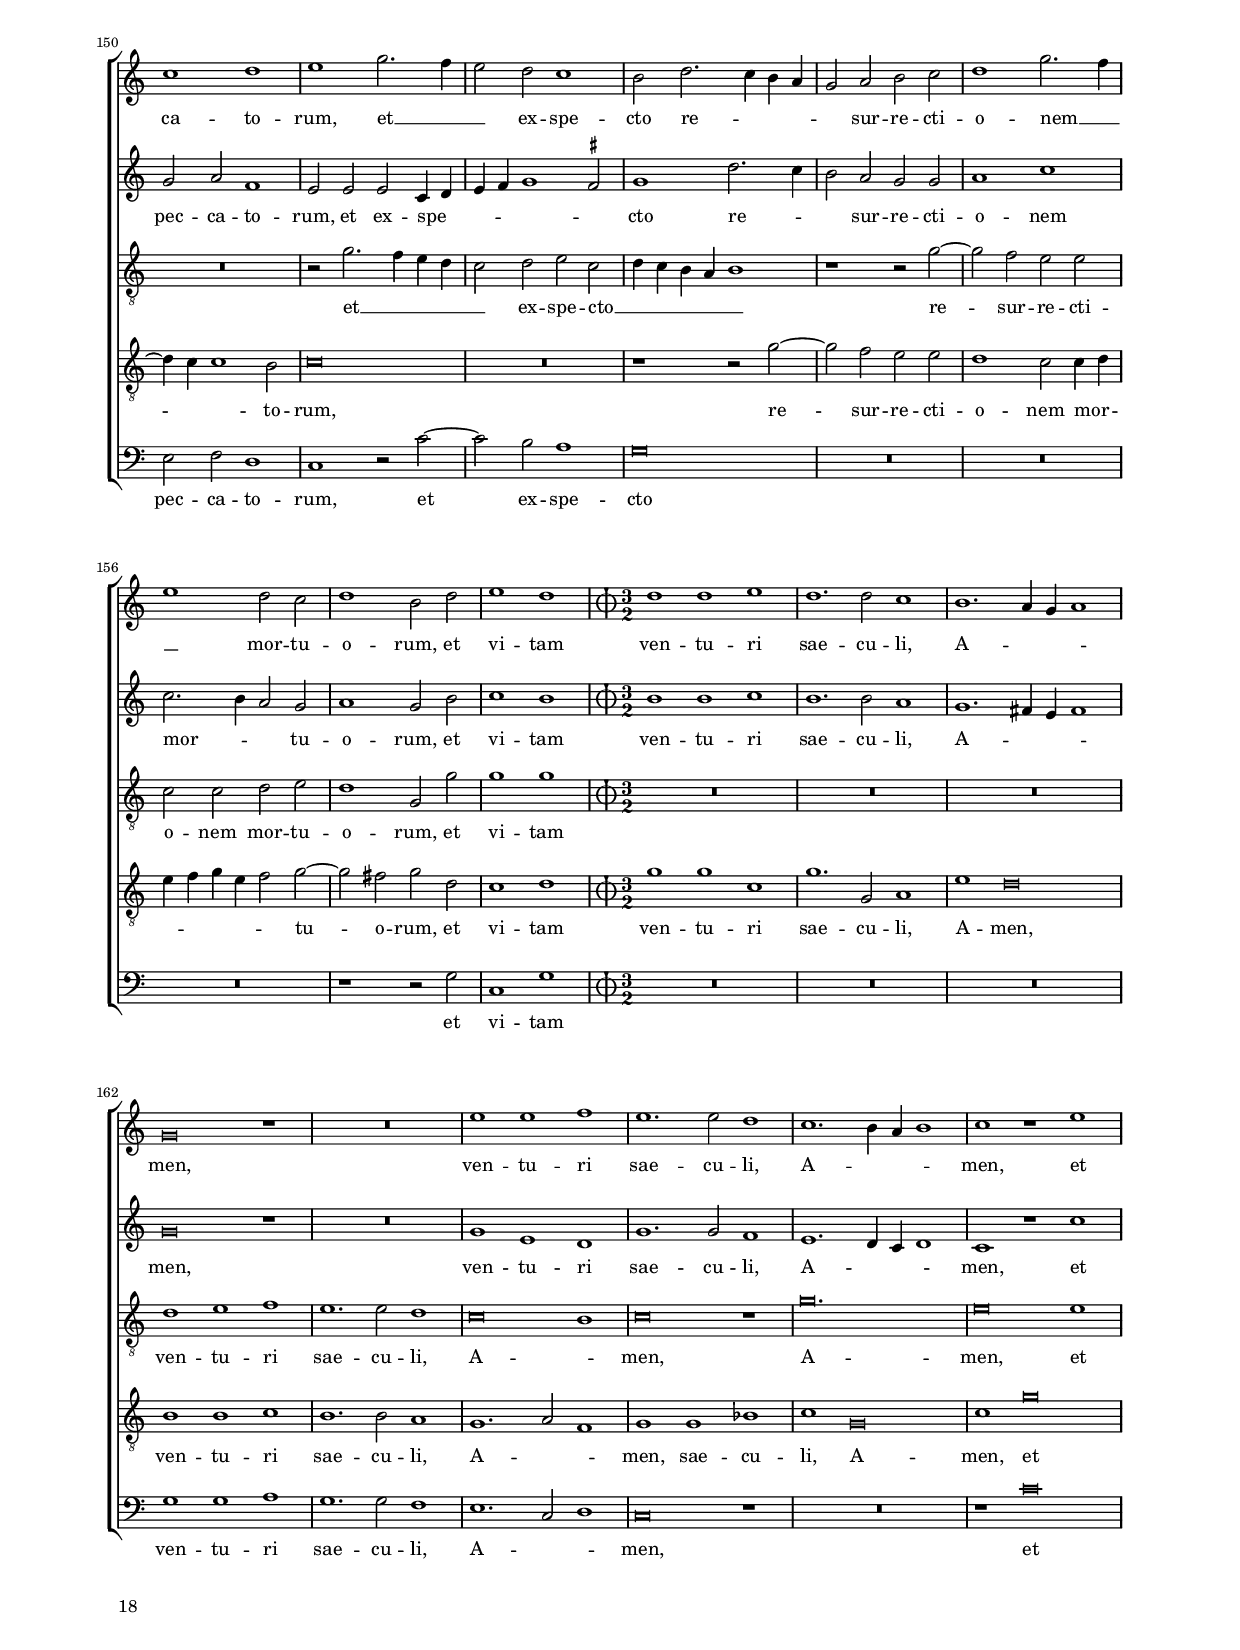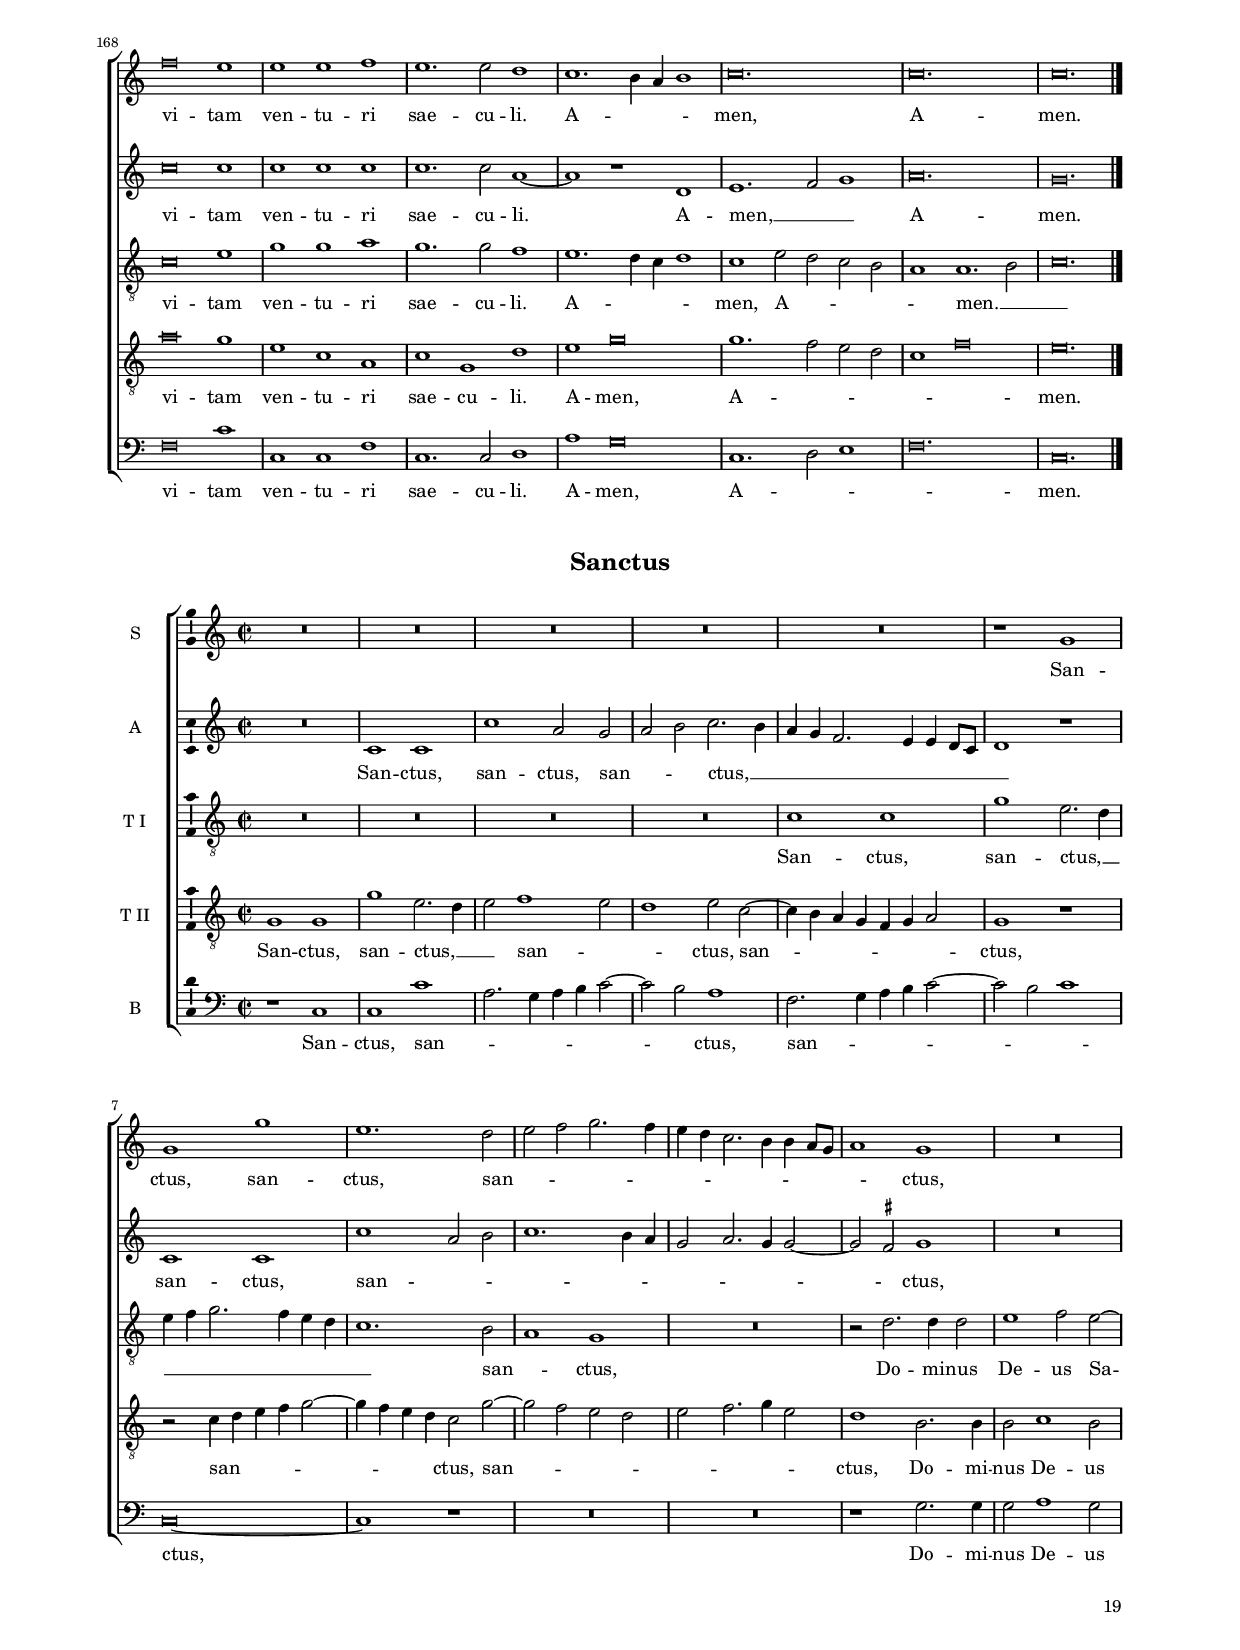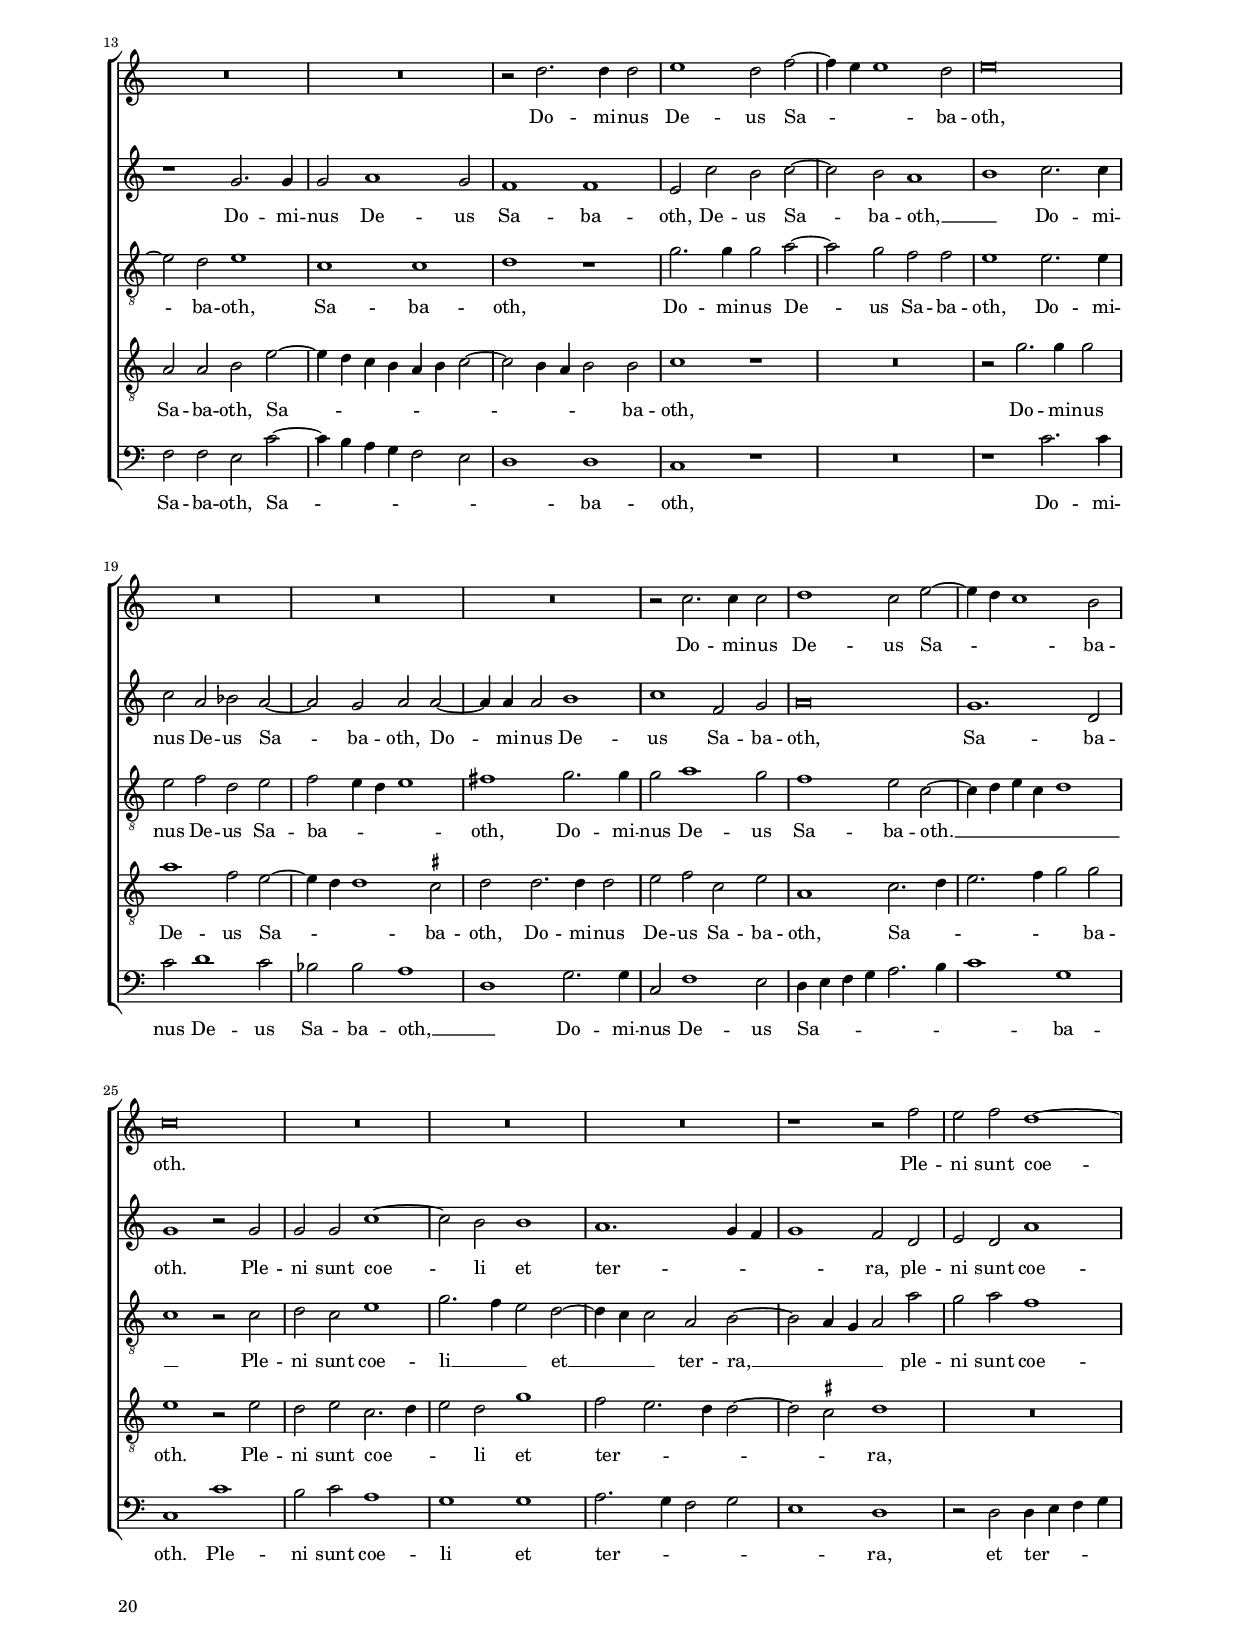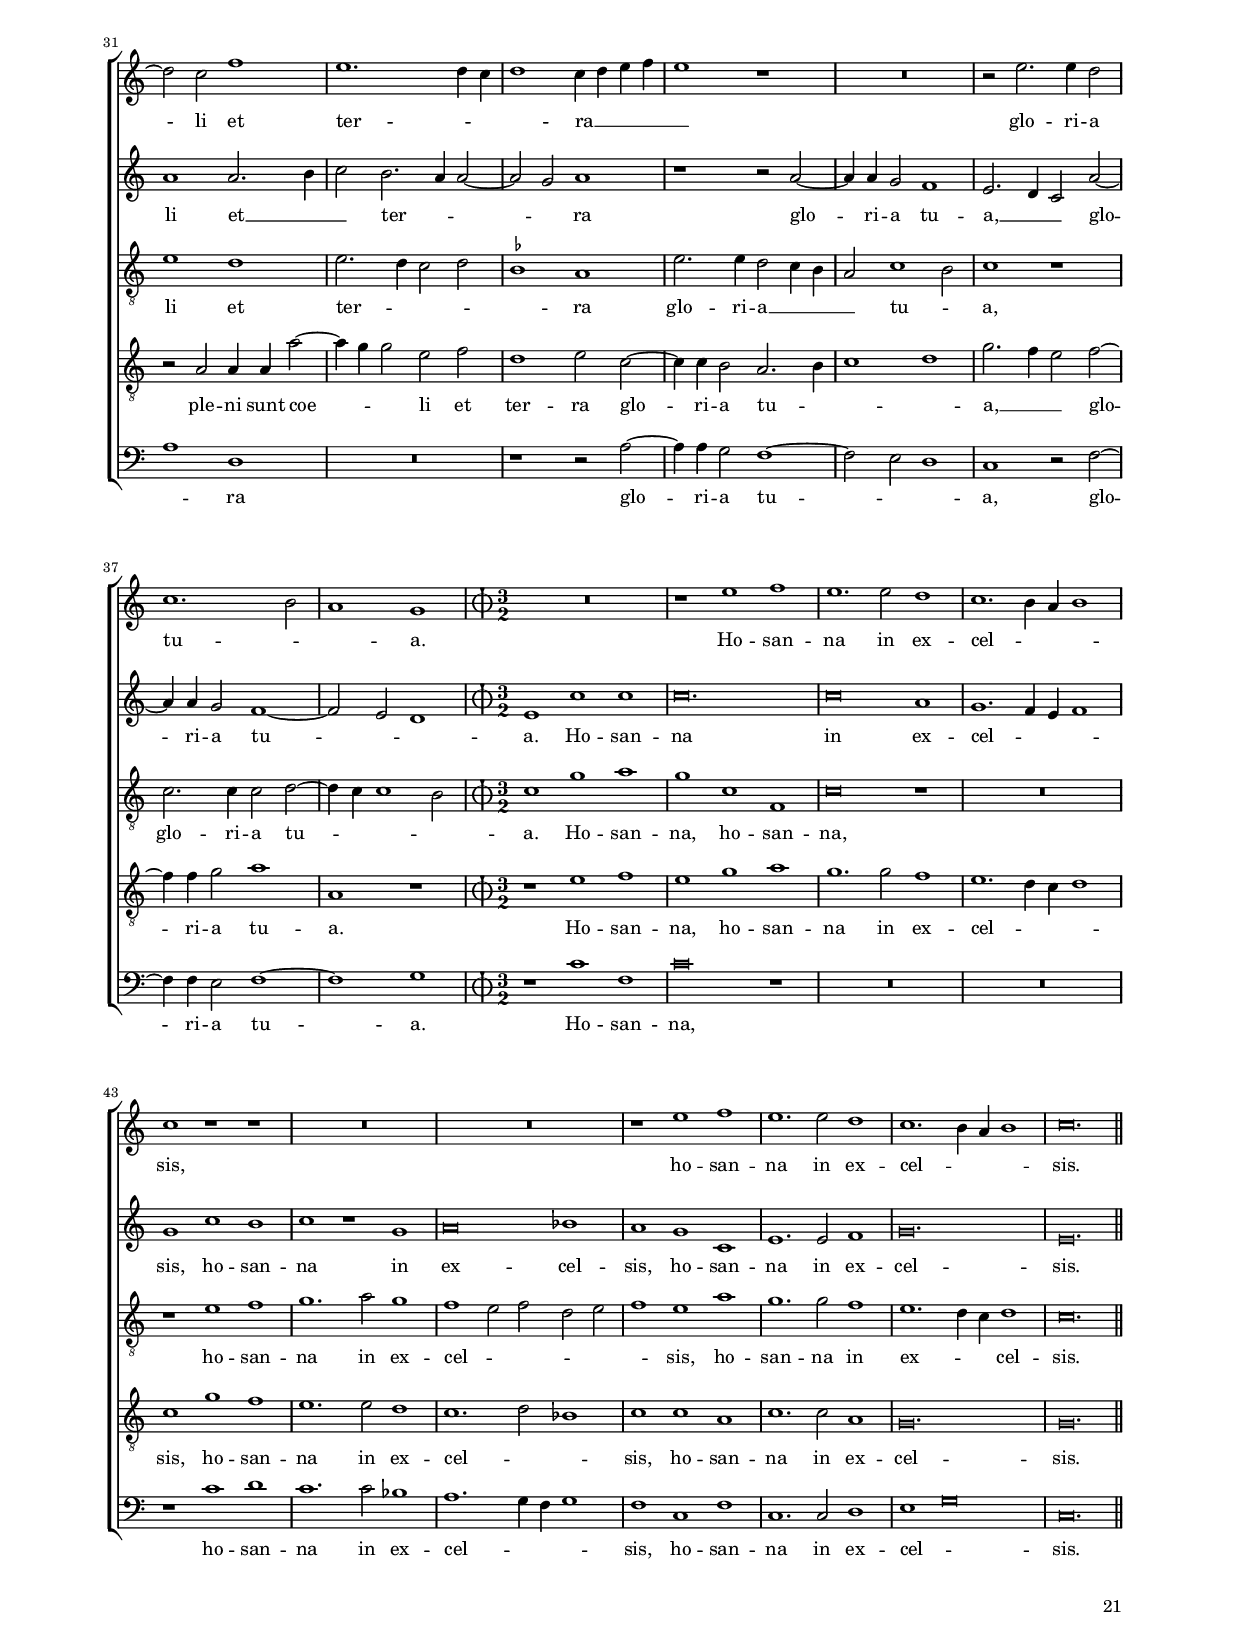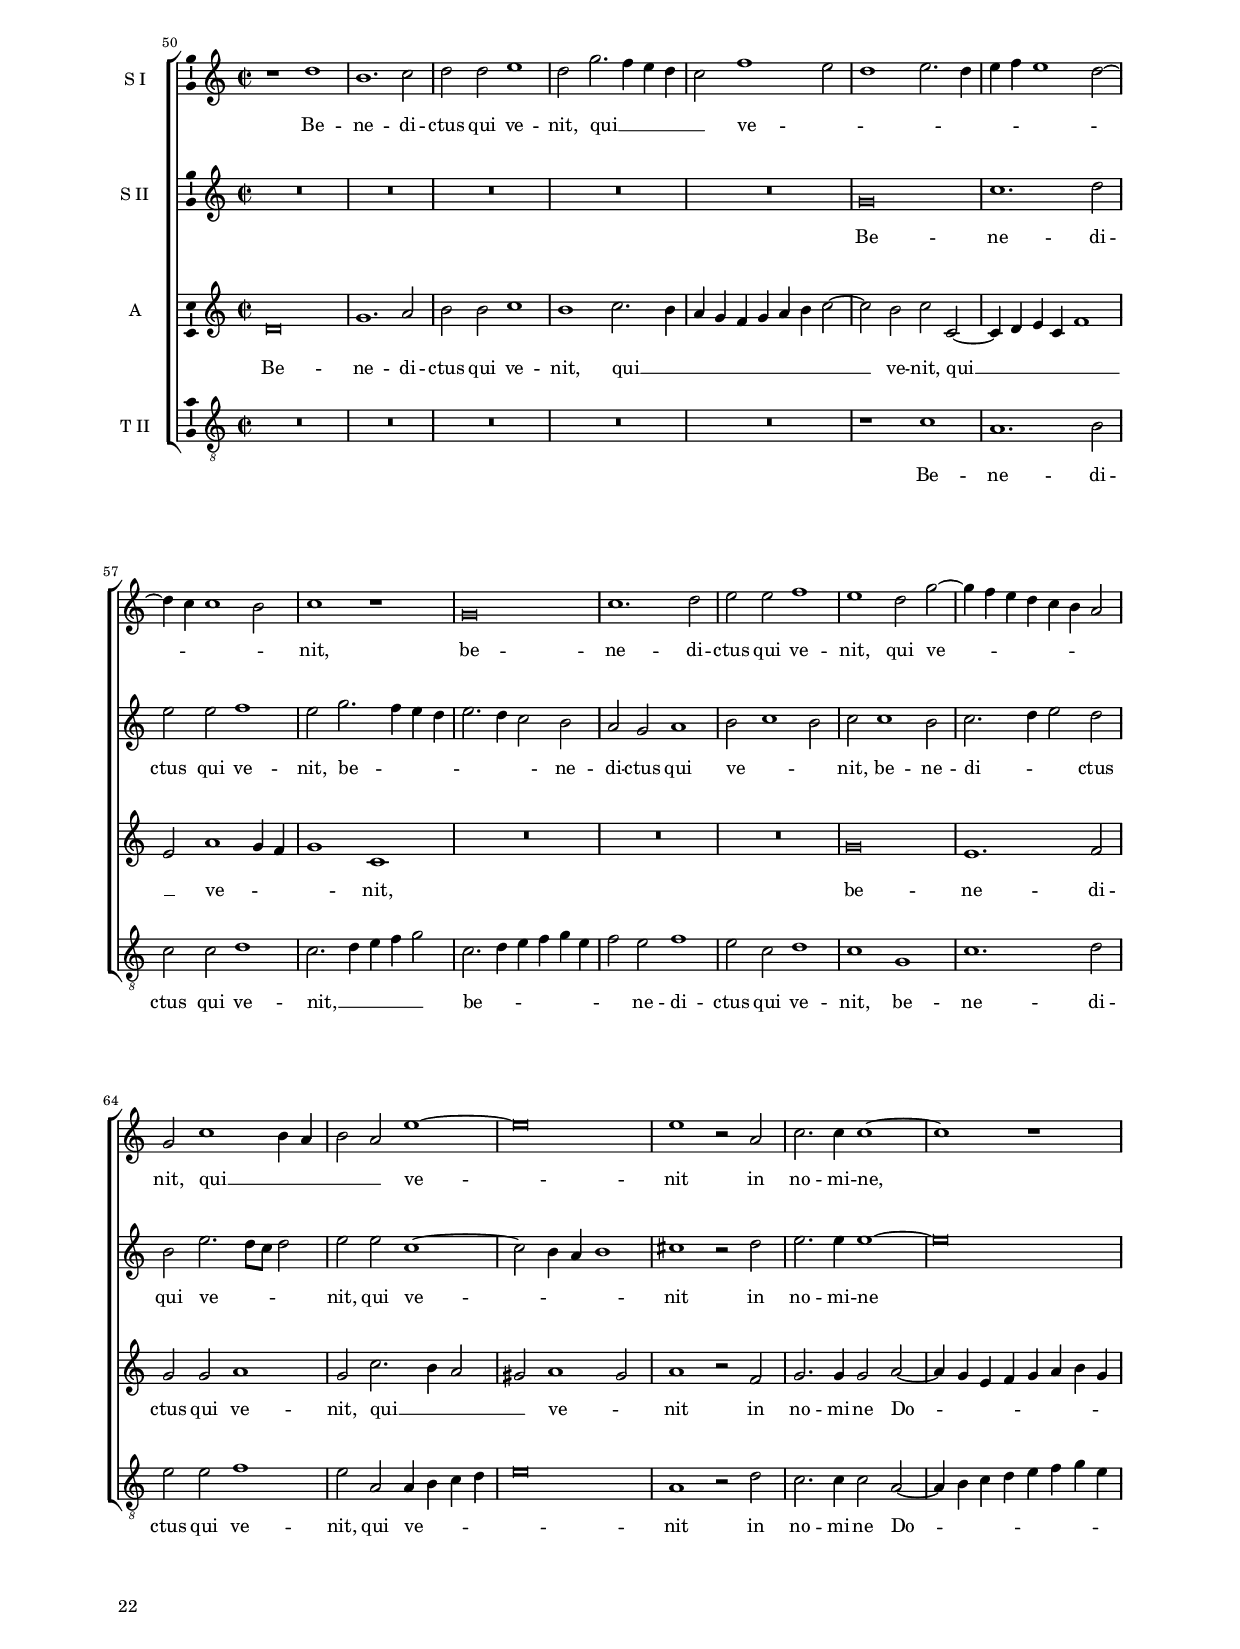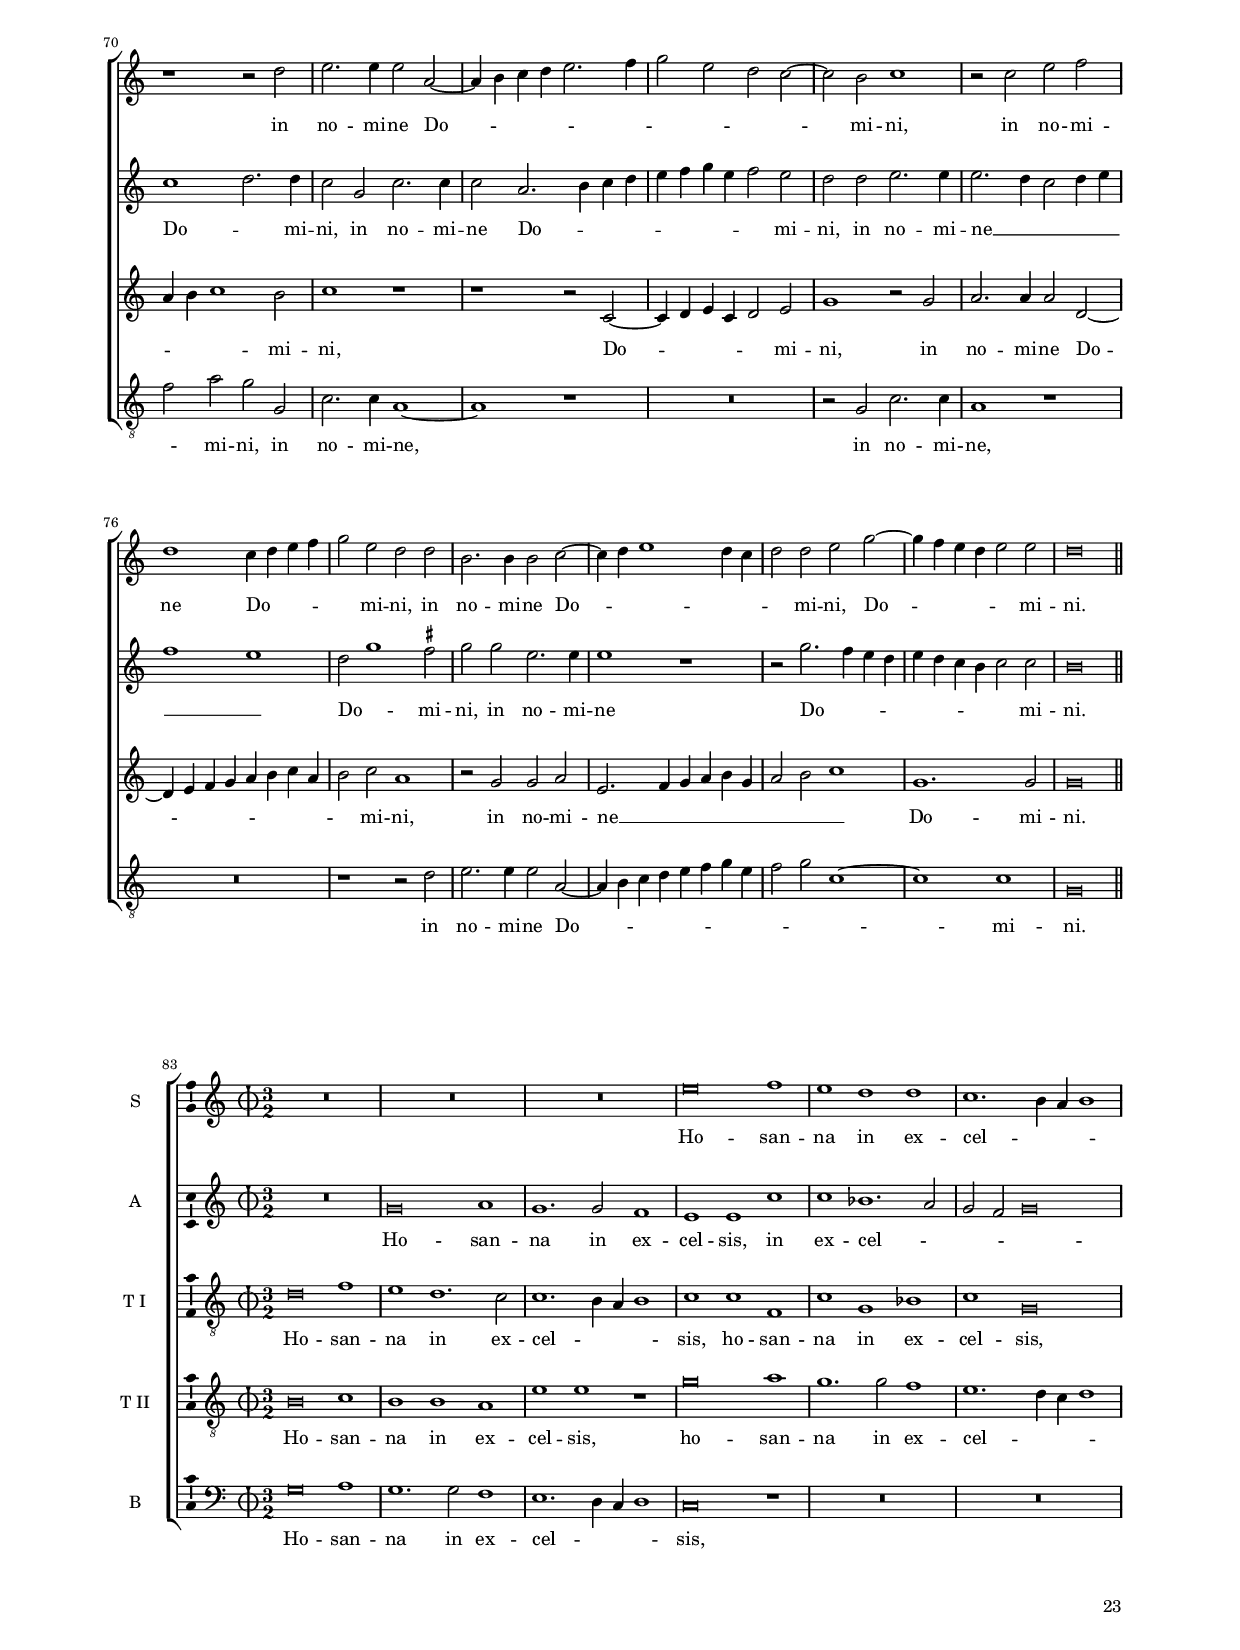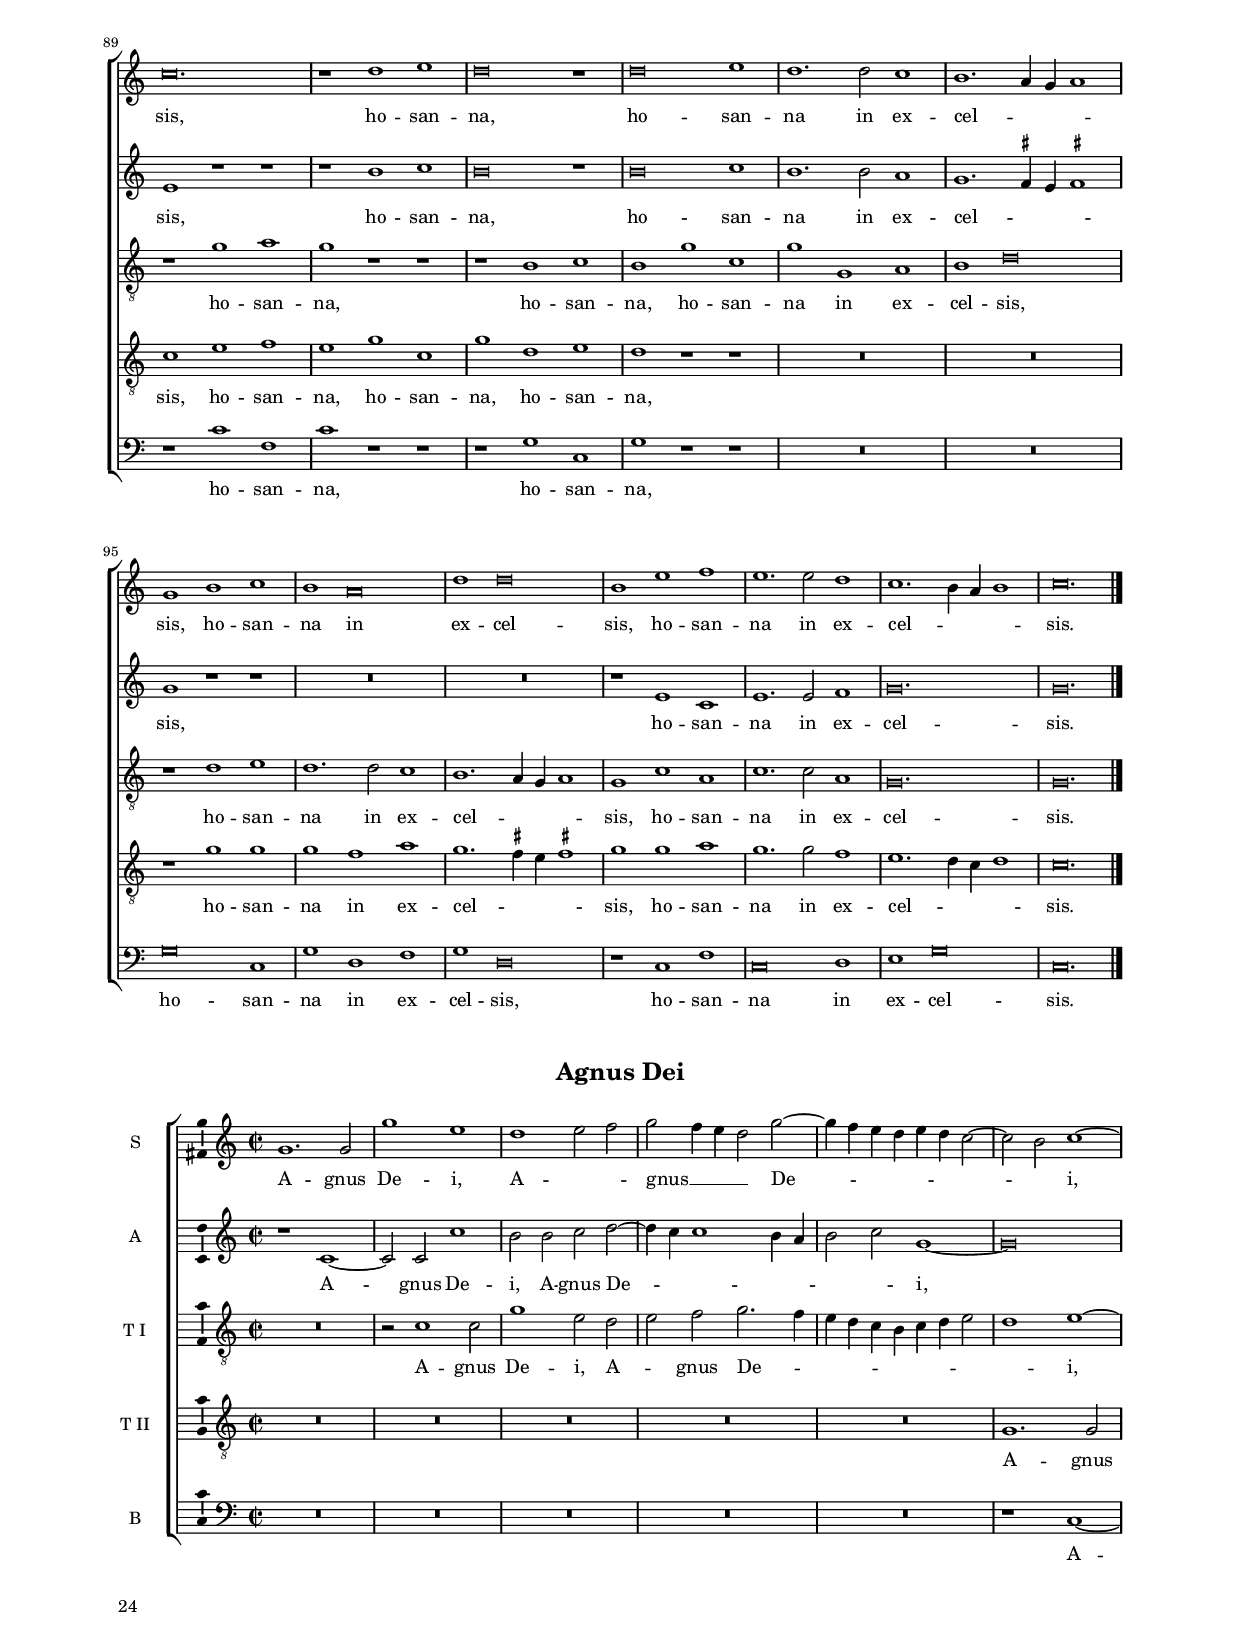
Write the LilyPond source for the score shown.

\version "2.22.0"
\language deutsch
#(set-global-staff-size 15)
% #(set-default-paper-size "letter")
#(ly:set-option 'point-and-click #f)

\header
{
  title="Kyrie"
  composer=\markup { \fontsize #2 "Giovanni Pierluigi da Palestrina" }
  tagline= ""
}

htitle =\markup { \column { \fontsize #4 \bold "Missa Ascendo ad Patrem meum" \transparent "xx" \transparent "xx" } }


\paper
	{
	top-margin = 1.8 \cm
	bottom-margin = 1.1 \cm
	left-margin = 2 \cm
	right-margin = 2 \cm
	ragged-bottom = ##f
	ragged-last-bottom = ##t
	print-page-number = ##f
	system-system-spacing = #'((basic-distance . 17) (minimum-distance . 14) (padding . 7) (strechability . 250))
    system-score-spacing = #'((basic-distance . 17) (minimum-distance . 14) (padding . 7) (strechability . 250))
    score-score-spacing = #'((basic-distance . 17) (minimum-distance . 14) (padding . 7) (strechability . 250))
    oddHeaderMarkup=\markup  \fill-line { \on-the-fly #first-page \htitle }
    oddFooterMarkup=\markup   \fill-line { "" \fromproperty #'page:page-number-string }
    evenFooterMarkup=\markup  \fill-line { \fromproperty #'page:page-number-string "" }
    last-bottom-spacing = #'((basic-distance . 12) (minimum-distance . 7) (padding . 4))
	systems-per-page = 3
%	min-systems-per-page = 3
	scoreTitleMarkup = \markup { \fill-line  { \null \fontsize #3 \bold \fromproperty #'header:piece \fromproperty #'header:opus } }
	markup-system-spacing = #'(basic-distance . 12 )
%	print-all-headers = ##t
	print-first-page-number = ##f
%	first-page-number = 1
	}

    #(define ((double-time-signature glyph a b) grob)
   (grob-interpret-markup grob
          (markup #:override '(baseline-skip . 2.5) #:number
                  (#:line ((markup (#:fontsize 4 #:musicglyph glyph))
                           (#:fontsize -1 #:column (a b)))))))
    
    
global = {
	\key c \major
	\time 2/2 \set Score.measureLength = #(ly:make-moment 2/1)
        \set Score.tempoHideNote = ##t
        \tempo 2 = 90
        \skip 1*2*22 \bar "||"
        \skip 1*2*24 \bar "||"
        \skip 1*2*27 \bar "|." \pageBreak
	}

	ficta = { \once \set suggestAccidentals = ##t }
	
	forget = #(define-music-function (music) (ly:music?) #{
		\accidentalStyle forget
		$music
		\accidentalStyle default
		#})
        % \mark \markup { \fontsize #-3 \note  {1} #1 = \fontsize #-3 \note {1.} #1 }



incipitcantus = \markup { \score {
	{
	\set Staff.instrumentName = \markup { \fontsize #1 "Cantus (S)" }
	\key c \major
	\clef violin
	s4 \bar ""
	}
	\layout  {
	raggedright = ##t
	indent = 2.3 \cm
	line-width = 2.6 \cm
	\context { \Staff \remove Time_signature_engraver }
	\override Staff.Clef.Y-extent = #'(0 . 0)
	}} \hspace #1 }
	
      
incipitaltus = \markup { \score {
	{
	\set Staff.instrumentName = \markup { \fontsize #1 "Altus (A)" }
	\key c \major
	\clef mezzosoprano
	s4 \bar ""
	}
	\layout  {
	raggedright = ##t
	indent = 2.3 \cm
	line-width = 2.6 \cm
	\context { \Staff \remove Time_signature_engraver }
	\override Staff.Clef.Y-extent = #'(0 . 0)
	}} \hspace #1 }


incipittenor = \markup { \score {
	{
	\set Staff.instrumentName = \markup { \fontsize #1 "Tenor I (T I)" }
	\key c \major
	\clef alto
	s4 \bar ""
	}
	\layout  {
	raggedright = ##t
	indent = 2.3 \cm
	line-width = 2.6 \cm
	\context { \Staff \remove Time_signature_engraver }
	\override Staff.Clef.Y-extent = #'(0 . 0)
	}} \hspace #1 }
      
      
incipitquintus = \markup { \score {
	{
	\set Staff.instrumentName = \markup { \fontsize #1 "Tenor II (T II)" }
	\key c \major
	\clef alto
	s4 \bar ""
	}
	\layout  {
	raggedright = ##t
	indent = 2.3 \cm
	line-width = 2.6 \cm
	\context { \Staff \remove Time_signature_engraver }
	\override Staff.Clef.Y-extent = #'(0 . 0)
	}} \hspace #1 }
      
      
incipitbassus = \markup { \score {
	{
	\set Staff.instrumentName = \markup { \fontsize #1 "Bassus (B)" }
	\key c \major
	\clef varbaritone
	s4 \bar ""
	}
	\layout  {
	raggedright = ##t
	indent = 2.3 \cm
	line-width = 2.6 \cm
	\context { \Staff \remove Time_signature_engraver }
	\override Staff.Clef.Y-extent = #'(0 . 0)
	}} \hspace #1 }


cantus =  \relative c''
	{
	g1. g2
	g'1 e~
	e2 d e f
	g2. f4 e d c h
%5
	a4 h c1 h4 a |
	h1 c~
	c\breve
	R\breve
	r1 c~
%10
	c2 c f1 |
	e1 d2 c
	d1 e
	R\breve
	d1 g~
%15
	g2 f e e |
	d1 d2. c4
	h4 a h1 a2~
	a4 g g1 \ficta fis2
	g1 r2 g'
%20
	g4 f e d c2 d |
	e1 c
	d\breve |
% Christe
	R\breve
	R\breve
%25
	R\breve |
	R\breve
	g,1 c~
	c2 c d e
	f1 e2 g~
%30
	g4 f e1 d2 |
	e\breve
	R\breve
	R\breve
	r2 g, c d
%35
	e1 f~ |
	f2 e d1
	c1 r2 g
	c2 c d e
	f1 d
%40
	e2 g2. f4 e2~ |
	e2 d e1
	R\breve
	r2 g, c d
	e\breve
%45
	d\breve |
	d\breve |
% Kyrie II
	r1 d
	h1. c2
	d2 d e d4 c
%50
	h2 a h2. c4 |
	d1 a
	h1 r
	R\breve
	g\breve
%55
	c1. d2 |
	e2 e f1
	e1 r2 d
	cis2 d h4 a g a
	h4 c d2. c4 c2~
%60
	c2 h c1~ |
	c1 r
	R\breve
	r2 g a h
	c1. h2
%65
	a1 g |
	R\breve
	r1 d'
	cis2 d h4 a g a
    h c d2. c4 h a	
%70
	g1 g'2. f4 |
	e4 d e1 d2~
	d2 c1 h2
	c\breve |
	}

altus =  \relative c'
	{
	r1 c~
	c2 c c'1
	a2 h c a
	h2 c2. h4 a g
%5
	f4 e e d8 c d1~ |
	d1 e
	c1 r2 c'~
	c2 h4 a g2 c
	h2 g a1~
%10
	a2 g f2. e8 d |
	g2. a4 h2 c~
	c2 h c1
	r2 g c1~
	c2 h4 a h1
%15
	c2 a4 h c h c2 |
	a\breve
	d,1 d
	e2 c d2. c4
	h4 a g2 g' g4 f
%20
	e4 d c2 e d |
	c4 d e f g1
	g\breve |
% Christe
	R\breve
	R\breve
%25
	R\breve |
	R\breve
	r1 c,
	f1. g2
	a2 h c2. h8 a
%30
	g2 a f1 |
	e1 r2 c
	g'1. g2
	a2 h c1
	h2 c2. h4 a2~
%35
	a2 g a1~ |
	a2 g4 f g1
	r2 c, g' g
	a1 f2 g
	a1 g2. f4
%40
	e4 c c'2 h1 |
	a2 d, g g
	a2 h c1~
	c2 h a1
	g\breve~
%45
	g\breve |
	fis\breve |
% Kyrie II
	d\breve
	g1. a2
	h2 h c h4 a
%50
	g2 a e g~ |
	g2 fis4 e fis1
	g1 d2 f
	g\breve
	R\breve
%55
	r2 a1 a2 |
	a2 a f2. g4
	a1 r2 d,
	e2 f g2. f4
	e2 d e1
%60
	d1 c |
	r2 c d e
	f4 g a h c2 a
	g2 g fis g
	e4 d c d e f g2~
%65
	g2 f e1 |
	d2 a'1 a2
	g\breve
	a2 a d4 c h a
	g1 r2 g~
%70
	g4 f e1 d2 |
	e2 g2. fis8 e fis2
	g\breve
	e\breve |
	}


tenor =  \relative c'
	{
	R\breve
	R\breve
	R\breve
	R\breve
%5
	r1 g~ |
	g2 g g'1
	e2. d4 e f g2
	a2 g1 c,2
	d2 e a,2. h4
%10
	c1 r2 d |
	e2 c g' a
	g2. f4 e d c d
	e4 f g1 \ficta fis2
	g2 g g4 f e d
%15
	c2 d e c |
	d1 r2 d
	d4 c h a g2 a
	h2 g a1
	g2 d'1 e2
%20
	g1 r2 g |
	g4 f e d e1
	d\breve |
% Christe
	r1 g,
	a1. h2
%25
	c2 d e g~ |
	g4 f e1 d2
	e\breve
	r2 a1 g2
	f1 g4 f e d
%30
	e2 a, d1 |
	c2. d4 e1
	r2 g, c d
	e2 g1 \ficta fis2
	g1 r
%35
	R\breve |
	r1 g,
	c2 c d e
	f2. e4 d2 c~
	c2 h4 a h g g'2~
%40
	g4 f e2 d g, |
	R\breve
	r2 g c c
	d2 e f1
	e2. d4 c1
%45
	d\breve |
	d\breve |
% Kyrie II
	R\breve
	R\breve
	g1 e~
%50
	e2 f g g |
	a1 r2 d,
	d2. c4 h2 a
	g1 r
	r2 g g g'4 f
%55
	e4 d c h a2 d~ |
	d2 cis d1
	a1 r
	R\breve
	r1 r2 g'
%60
	fis2 g e4 d c d |
	e4 f g2. f4 e d
	c4 h a1 f2
	g1 r
	r1 r2 d'
%65
	c2 d h4 a g a |
	h4 c d2. c4 c2~
	c2 h4 a h1
	a2 d g,1
	r2 g a h
%70
	c1. h2 |
	c2. h4 a1
	g\breve~
	g\breve |
	}

	
quintus  =  \relative c'
	{
	R\breve
	R\breve
	R\breve
	R\breve
%5
	R\breve |
	g1. g2
	g'1 e~
	e2 d e f
	g2. f4 e d c h
%10
	a4 h c1 h2 |
	c1 r
	r2 g' g4 f e d
	c2 d e c
	d1 r2 g
%15
	e2 a2. g4 g2~ |
	g2 fis4 e fis1
	g2 g,4 a h c d2
	g,1 r2 d'
	d4 c h a h1
%20
	c2. h8 a g1~ |
	g1 c
	h\breve |
% Christe
	g1 c~
	c2 c d e
%25
	f2 g2. f4 e d |
	e4 d c h a1
	h1 r2 g'
	a2. g4 f2 e
	d1 c~
%30
	c1 r |
	r2 c g'2. f4
	e2 d e d
	c4 a d2 c2. d4
	e1 a,
%35
	h1 d2 a |
	c1 d
	e2. d8 c h1
	a1 r
	r1 r2 g
%40
	c2 c d e |
	f1 e2. d4
	e4 f g1 \ficta fis2
	g2 g, a1
	c2. d4 e2 c~
%45
	c2 h4 a h1 |
	a\breve |
% Kyrie II
	R\breve
	R\breve
	R\breve
%50
	R\breve |
	r1 d
	h1. c2
	d2 d e1~
	e2 d4 c d2 e
%55
	a,2 e' f1 |
	e1 a
	r2 e f2. g4
	a1 g2 d
	g,2 h c1
%60
	r2 g a2. h4 |
	c4 d e f g1
	r2 f e f
	d1 c2 d
	c4 d e f g1
%65
	R\breve |
	r2 f e f
	d1 r2 d
	e2 f g2. f4
	e2 d r d
%70
	e2. f4 g1~ |
	g2 g, d'2. c4
	h2 e d1
	c\breve |
	}


bassus  =  \relative c
	{
	R\breve
	R\breve
	R\breve
	R\breve
%5
	R\breve |
	r1 c~
	c2 c c'1
	a2 h c a
	h2 c2. h4 a g
%10
	f4 e e d8 c d1 |
	c1 r
	g'1 c~
	c2 h a a
	g1 r
%15
	R\breve |
	r1 d
	g1. f2
	e2 e d1
	r2 g g4 f e d
%20
	c1 c2 h |
	c\breve
	g'\breve |
% Christe
	r1 c,
	f1. g2
%25
	a2 h c2. h8 a |
	g2 a f1
	e1 c
	R\breve
	R\breve
%30
	r1 d |
	a'2. h4 c1~
	c2 h c h
	a2 g a1
	e1 f
%35
	e1 d4 e f g |
	a4 h c1 h2
	a1 g
	f1. e2
	d1 g
%40
	r2 c, g' g |
	a2 h c1~
	c2 h a1
	g1 f
	c\breve
%45
	g'\breve |
	d\breve |
% Kyrie II
	R\breve
	R\breve
	R\breve
%50
	R\breve |
	d\breve
	g1. a2
	h2 h c1~
	c2 h4 a h2 c~
%55
	c4 h a g f e d2 |
	a'1 d,2 d'~
	d2 cis d2. c8 h
	a2 d g,1~
	g1 r
%60
	R\breve |
	r2 c h c
	a4 g f g a h c2~
	c2 h a g
	a1 g
%65
	r2 d e2. f4 |
	g2 d a' f
	g\breve
	R\breve
	g1 fis2 g
%70
	e4 d c d e f g2 |
	c,1 d
	e2. f4 g1
	c,\breve |
	}

lyricscantus = \lyricmode {
	Ky -- ri -- e e -- _ _ _ lei -- _ _ _ _ _ _ _ _ _ _ _ son,
    Ky -- ri -- e e -- lei -- _ _ son,
    Ky -- _ _ _ ri -- e e -- _ _ _ _ le -- _ _ i -- son,
    Ky -- ri -- _ _ _ e e -- lei -- _ son.
    Chri -- ste e -- le -- _ _ _ _ _ _ i -- son,
    Chri -- ste e -- lei -- _ _ _ son,
    Chri -- ste e -- le -- i -- son,
    Chri -- ste e -- _ _ lei -- son,
    Chri -- ste e -- lei -- _ son.
    Ky -- _ ri -- e e -- lei -- _ _ _ _ _ _ _ _ son,
    Ky -- _ ri -- e e -- lei -- son,
    Ky -- ri -- e~e -- le -- _ _ _ _ _ _ _ _ i -- son,
    Ky -- _ ri -- e e -- lei -- son,
    Ky -- _ ri -- e __ _ _ _ _ _ _ _ _ _ _ e -- _ _ _ _ _ le -- i -- son.
	}


lyricsaltus = \lyricmode {
	Ky -- ri -- e e -- _ _ _ lei -- _ _ _ _ _ _ _ _ _ _ _ son,
    Ky -- _ _ _ ri -- e e -- le -- _ _ _ _ _ _ _ _ i -- son,
    Ky -- _ _ _ ri -- e e -- _ _ _ _ lei -- son,
    Ky -- _ ri -- e __ _ _ _ _ e -- lei -- _ _ _ _ _ _ _ _ _ _ _ son.
    Chri -- ste e -- lei -- _ _ _ _ _ _ _ son,
    Chri -- ste e -- le -- _ _ _ _ _ _ i -- son, __ _ _ _
    Chri -- ste e -- lei -- _ _ _ _ _ _ _ _ _ son,
    Chri -- ste e -- lei -- _ _ _ _ _ son.
    Ky -- _ ri -- e e -- le -- _ _ _ _ _ _ _ _ _ _ _ i -- son,
    Ky -- ri -- e e -- le -- i -- son,
    Ky -- _ ri -- e __ _ _ e -- lei -- _ son,
    Ky -- _ ri -- e __ _ _ _ _ _ _ e -- lei -- _ _ _ _ _ _ _ _ _ _ son,
    Ky -- ri -- e e -- lei -- son, __ _ _ _ _
    Ky -- _ _ ri -- e e -- _ _ _ lei -- son.
	}


lyricstenor = \lyricmode {
	Ky -- ri -- e e -- _ _ _ _ _ le -- _ _ i -- son, __ _ _
    Ky -- _ ri -- e e -- le -- _ _ _ _ _ _ _ _ i -- son,
    Ky -- ri -- _ _ _ e e -- le -- i -- son,
    Ky -- ri -- _ _ _ e e -- lei -- _ _ son,
    Ky -- ri -- e e -- lei -- _ _ _ _ son.
    Chri -- ste e -- le -- _ _ _ _ _ i -- son,
    Chri -- _ ste e -- _ _ _ _ _ lei -- son, __ _ _
    Chri -- ste e -- le -- _ i -- son,
    Chri -- ste e -- lei -- _ _ _ _ _ _ _ _ _ _ _ _ _ son,
    Chri -- ste e -- lei -- _ _ _ _ _ _ son.
    Ky -- ri -- e~e -- le -- i -- son,
    Ky -- ri -- e~e -- le -- i -- son,
    Ky -- ri -- e~e -- _ _ _ _ _ _ lei -- _ _ son,
    Ky -- ri -- e~e -- le -- _ _ _ _ _ _ _ _ _ _ _ _ i -- son,
    Ky -- ri -- e~e -- le -- _ _ _ _ _ _ _ _ _ _ _ _ i -- son,
    Ky -- _ ri -- e e -- lei -- _ _ son. __
	}


lyricsquintus = \lyricmode {
	Ky -- ri -- e e -- _ _ _ le -- _ _ _ _ _ _ _ _ i -- son,
    Ky -- ri -- _ _ _ e e -- le -- i -- son,
    Ky -- ri -- e __ _ _ _ _ _ e -- lei -- _ _ _ _ son,
    Ky -- ri -- _ _ _ e e -- _ _ _ lei -- son.
    Chri -- ste e -- lei -- _ _ _ _ _ _ _ _ _ _ _ son,
    Chri -- ste __ _ _ e -- lei -- son,
    Chri -- ste __ _ _ e -- le -- _ _ _ i -- son, __ _ _
    Chri -- ste e -- _ lei -- _ _ _ _ _ son,
    Chri -- ste e -- le -- _ _ _ _ _ _ _ i -- son,
    Chri -- ste e -- _ _ lei -- _ _ _ son.
    Ky -- _ ri -- e e -- lei -- _ _ _ _ _ _ _ _ son,
    Ky -- _ ri -- e e -- _ le -- i -- son,
    e -- lei -- _ _ _ _ _ son,
    Ky -- ri -- e~e -- le -- _ i -- son, __ _ _ _ _
    e -- le -- i -- son,
    Ky -- ri -- e~e -- lei -- _ _ son,
    Ky -- ri -- _ e e -- lei -- _ _ _ _ son.
	}


lyricsbassus = \lyricmode {
	Ky -- ri -- e e -- _ _ _ _ lei -- _ _ _ _ _ _ _ _ _ son,
    Ky -- ri -- e~e -- le -- i -- son,
    Ky -- ri -- e~e -- le -- i -- son,
    Ky -- ri -- _ _ _ e e -- _ lei -- son.
    Chri -- ste e -- lei -- _ _ _ _ _ _ _ _ son,
    Chri -- ste __ _ _ e -- lei -- _ _ _ _ son,
    Chri -- ste e -- _ _ _ _ _ _ _ lei -- _ _ _ _ son,
    Chri -- ste e -- lei -- _ _ _ _ _ _ _ _ son.
    Ky -- _ ri -- e e -- lei -- _ _ _ _ _ _ _ _ _ _ _ son,
    Ky -- ri -- e~e -- _ _ lei -- _ son,
    Ky -- ri -- e~e -- lei -- _ _ _ _ _ _ _ _ _ _ son,
    Ky -- ri -- _ e e -- le -- i -- son,
    Ky -- _ ri -- e __ _ _ _ _ _ _ e -- _ lei -- _ _ son.
	}


\score
	{  
	% \transpose { 
	\new ChoirStaff \with { \override StaffGrouper.staff-staff-spacing.basic-distance = #12 }
	<<

	\new Staff << \global
	\new Voice="v1" {
		\set Staff.instrumentName=\incipitcantus
		\set Staff.midiInstrument = "reed organ"
		\clef violin
		\cantus }
	\new Lyrics \lyricsto "v1" {\lyricscantus }
	>>


	\new Staff << \global
	\new Voice="v2" {
		\set Staff.instrumentName=\incipitaltus
		\set Staff.midiInstrument = "reed organ"
                \clef violin % "G_8"
		\altus}
	\new Lyrics \lyricsto "v2" {\lyricsaltus }
	>>


	\new Staff << \global
	\new Voice="v3" {
		\set Staff.instrumentName=\incipittenor
		\set Staff.midiInstrument = "reed organ"
		\clef "G_8"
		\tenor }
	\new Lyrics \lyricsto "v3" {\lyricstenor }
	>>


	\new Staff << \global
	\new Voice="v5" {
		\set Staff.instrumentName=\incipitquintus
		\set Staff.midiInstrument = "reed organ"
		\clef "G_8"
		\quintus}
	\new Lyrics \lyricsto "v5" {\lyricsquintus }
	>>


	\new Staff << \global
	\new Voice="v4" {
		\set Staff.instrumentName=\incipitbassus
		\set Staff.midiInstrument = "reed organ"
		\clef bass 
		\bassus }
	\new Lyrics \lyricsto "v4" {\lyricsbassus}
	>>

	>>
	% } % transpose
	

	\layout
	{
    indent = 2.8 \cm
	\context { \Lyrics \override VerticalAxisGroup.nonstaff-relatedstaff-spacing.padding = #1.4 }
%	\context { \Lyrics \override LyricText.font-size = #1 }
	\context { \Staff \override TimeSignature.break-visibility = #end-of-line-invisible }
	\context { \Staff \consists "Ambitus_engraver" }
	\context { \Score \override BarNumber.padding = #2 }
	\context { \Voice \override NoteHead.style = #'baroque }
	}
	
\midi
	{
	}
	
}


%%%%%%%%%%%%%%%%%%%%%%%%%%%%%   GLORIA


	
global = {
	\key c \major
	\time 2/2 \set Score.measureLength = #(ly:make-moment 2/1)
        \set Score.tempoHideNote = ##t
        \tempo 2 = 90
        \skip 1*2*44
        \set Score.measureLength = #(ly:make-moment 1/1)
        \skip 1*1
        \once \override Score.TimeSignature.stencil = #(double-time-signature "timesig.mensural34" "3" "2") \time 3/1
        \tempo 1 = 135
        \skip 1*3*9 \bar "||"
        \time 2/2 \set Score.measureLength = #(ly:make-moment 2/1)
        \tempo 2 = 90
        \skip 1*2*53 \bar "|." 
	}

	ficta = { \once \set suggestAccidentals = ##t }
	
	forget = #(define-music-function (music) (ly:music?) #{
		\accidentalStyle forget
		$music
		\accidentalStyle default
		#})
       

cantus =  \relative c''
	{
	r1 d~
	d1 e
	e2 d c c
	d2 c e4 d c h
%5
	a4 h c1 h4 a |
	h2 d1 d2
	e2 d d c4 h
	c4 h h a8 g a1
	h1 r
%10
	r1 r2 e |
	e2 d1 e2
	c1 h2 d~
	d2 d d1
	d1 e
%15
	r2 e d e |
	c4 h a h c d e2~
	e4 d c1 h2
	c1 r2 c~
	c2 c c1
%20
	e1. d2 |
	d1 d
	e2 e1 c2
	d1 e2 c
	d2 e a,4 h c a
%25
	h1 a |
	R\breve
	r2 f'2. e4 d c
	b2 a d2. e4
	f2 e r e~
%30
	e2 e d1 |
	c2 e d \ficta cis
	d\breve
	R\breve
	r1 r2 d
%35
	d2 e f1 |
	e2 e1 d2
	c2 h a1
	c\breve
	d1 f~
%40
	f2 e d1~ |
	d1 e
	r2 e2. e4 e2
	d2 cis d1~
	d2 c c1
%45
	h1 |
% Triple time
    R\breve.
	R\breve.
	R\breve.
	e1. e2 f1
%50
	e\breve d1 |
	c1. h4 a h1
	c\breve.
	c\breve.
	d\breve.
% End of triple time
%55
	R\breve |
	R\breve
	R\breve
	R\breve
	R\breve
%60
	R\breve |
	R\breve
	R\breve
	d\breve
	h1 h2 c
%65
	d2 d e1~ |
	e2 d4 c h2 e~
	e2 d e e~
	e2 e e1
	d1. d2
%70
	d2 d d1 |
	e2 g2. f4 e2
	d2 c1 h2
	c2 g c1
	c2 c d e
%75
	f1 e |
	d2 g2. f4 e2~
	e2 d e1
	r2 d1 \ficta cis2
	d1 e
%80
	f2. e8 d c2 d |
	e\breve
	R\breve
	R\breve
	r2 c1 d2~
%85
	d2 c b b |
	a1 r2 c
	e1 e2 e
	d1. d2
	d1 e~
%90
	e1 f |
	f\breve
	e1. d2
	c2 h a a
	h2 d d d
%95
	e2 e d e |
	c4 h a h c d e2
	d1 c2 g
	g2 g a1
    R\breve
%100
	r2 e' d e
	c4 h a h c d e2 |
	a,4 h c d e2 c
	g'2 g4 f e d e2~
	e4 d c1 h2
%105
    c\breve~
	c\breve~ |
	c\breve |
	}


altus =  \relative c'
	{
	r1 h'~
	h1 c
	c2 h g a
	g1 g2 a~
%5
	a4 g e f g1 |
	r2 h1 h2
	c2 a h4 a g f
	e4 f g1 \ficta fis2
	g2 g fis1
%10
	g1 e2 c' |
	c2 h1 c2
	a1 g2 h~
	h2 h a1
	h1 c
%15
	r2 c h c |
	a4 g f g a h c2
	g\breve
	g1 r2 a~
	a2 a a1
%20
	c1. h2 |
	h1 a
	a2 c1 c2
	a1 c2 g
	a2 c2. h4 a2~
%25
	a2 \ficta gis a a~ |
	a4 a f2 g1
	a1 f
	g2 a2. g4 g2
	a1 c~
%30
	c2 c h1 |
	c2 c a g
	a1 b~
	b2 a f g
	a1 r
%35
	r1 r2 f4 g |
	a4 h c1 h2
	a2 g fis1
	g\breve
	g1 a~
%40
	a1 b~ |
	b1 g
	r2 c2. c4 c2
	a2 a a4 g f e
	d2 e c1
%45
	d1 |
% Triple time
	R\breve.
	g1. g2 a1
	g1. f4 e f1
	e1 e2 e c'1~
%50
	c1 b\breve |
	g1 r g~
	g2 g e\breve
	a1 g\breve
	g\breve.
% End of triple time
%55
	g\breve |
	e1 e2 f
	g2 g a1~
	a2 g4 f e f8 g a2~
	a2 g a a~
%60
	a2 g f1 |
	e2. d4 c a a'2~
	a4 g g1 fis2
	g1 r2 d
	g1 g2 a
%65
	h2 h c1~ |
	c2 h4 a g1
	a1 h2 h~
	h2 h c1
	a1. a2
%70
	a2 a d,1 |
	g\breve
	g\breve
	g2 e a1
	a2 a a g
%75
	a1 c~ |
	c2 h4 a h1
	c2 h4 a g2 a~
	a2 \ficta gis a1~
	a1 a
%80
	f\breve |
	e2 g2. g4 g2
	g2 a g \ficta b~
	\ficta b4 a a1 g2
	a2 a a d,
%85
	f1 g2. g4 |
	c,2 c' c1
	c1. c2
	a2 h a1
	h1 c~
%90
	c1 a |
	a2. g4 f e d2
	e2 c'2. h4 h2
	a2 g g fis
	g2 h a h
%95
	c2 c h c |
	a4 g f g a h c2~
	c2 h c1
	r1 r2 f,
	e2 f d d
%100
	e2 e g g |
	a2 a1 g2
	c\breve
	h1 g~
	g\breve
%105
	e2. f4 g1 |
	a\breve
	g\breve |
	
	
%110
	
	
	
	
	
%115
	  
	}


tenor =  \relative c'
	{
	R\breve
	R\breve
	R\breve
	R\breve
%5
	R\breve |
	d1 g
	e2 f g4 f e d
	c4 d e2 d1
	r2 h a1
%10
	h1 c2 g' |
	g2 g1 e2
	f1 d2 d~
	d2 d d1
	d1 c
%15
	r2 g' g e |
	f1. e4 d
	e4 f g1 d2
	e1 r2 f~
	f2 f f1
%20
	g1. g2 |
	g1 f
	e2 a1 a2
	a8 g f e f2 g e
	d2 c f1
%25
	e1 a,2 c~ |
	c4 c d2 h1
	c1 r
	R\breve
	r1 e~
%30
	e2 c d1 |
	e2 c d e
	d1 r2 g
	g2 c, d1
	e2 e a, d~
%35
	d2 c1 h2 |
	c1 r
	R\breve
	c\breve
	h1 c
%40
	d2 e f1~ |
	f1 e
	r2 g2. g4 g2
	f2 e f a~
	a4 g g1 \ficta fis2
%45
	g1 |
% Triple time
	d1. e2 f1
	e1 d1. c2
	c\breve h1
	c\breve.
%50
	R\breve. |
	g'1. g2 d1
	e1. d2 c h
	a1 c\breve
	h\breve.
% End of triple time
%55
	r1 g |
	c1 c2 d
	e2 e f2. e4
	c4 d e1 f2~
	f2 e4 d e2 f~
%60
	f2 e d1 |
	c2. h4 a2 c~
	c4 h h a8 g a1
	g4 a h c d1~
	d1 r
%65
	R\breve |
	R\breve
	r2 a'1 gis4 fis
	gis2 gis a a,~
	a2 a d1~
%70
	d2 d h1 |
	c1 g2. a4
	h2 c d4 g, g'2
	e2. e4 e1
	f2 f d g
%75
	f2. g4 a2 g4 f |
	g\breve
	f1 e
	R\breve
	r2 d1 cis2
%80
	d2 d a1 |
	c\breve
	R\breve
	R\breve
	r2 e f1
%85
	d2 f1 e2 |
	f2 a f1
	e2. f4 g2 a~
	a2 g1 fis2
	g1 e2. d4
%90
	c4 d e c d1 |
	a1 d
	g,1 r2 g
	a2 h c d
	g,2 g' fis g
%95
	g2 g1 e2 |
	f1. c2
	g'1 c,2 e
	d2 e c1~
	c1 g'
%100
	g2 g g e |
	e2 f1 e2
	a1 g2 a
	g2 d e1
	g2 e d1
%105
	c2 g'2. f4 e d |
	c1 f
	e\breve |
	}

	
quintus  =  \relative c'
	{
	d\breve
	g1 g4 f e d
	c2 d e f
	d2 e1 f2~
%5
	f4 e8 d c2 d1 |
	R\breve
	R\breve
	R\breve
	d1 d
%10
	d1 g2 c, |
	c2 g1 c2
	f,1 g2 g'~
	g2 g fis1
	g1 e
%15
	r2 c d c |
	c1. g'2~
	g4 f e2 d1
	c1 r2 a~
	a2 a c1
%20
	c1. d2 |
	d1 d
	cis2 e1 e2
	f1 e
	R\breve
%25
	r1 e2. e4 |
	f2 d2. c4 d e
	f2 f d1
	d2 f2. e4 d2~
	d2 c a2. h4
%30
	c2 e g1 |
	g1 fis2 g~
	g2 \ficta fis g d
	e2 f1 d2~
	d2 c c h
%35
	a2 g d'1 |
	e2. f4 g1
	c,1 d
	e\breve
	d2. c8 h a1
%40
	f'1. e2 |
	d1 c
	r2 c2. c4 c2
	d2 a d2. c4
	h2 c a1
%45
	g1 |
% Triple time
	h1. h2 c1
	h\breve a1
	R\breve.
	g'1. g2 a1
%50
	g\breve f1 |
	e1 d2 c d1
	c1 g'1. g2
	f1 e\breve
	d\breve.
% End of triple time
%55
	R\breve |
	R\breve
	c1 c
	a2 h c c
	d1 c~
%60
	c1 r2 a'~ |
	a2 g f f
	e2 d4 c d1
	h\breve
	r1 g~
%65
	g1 c |
	c2 d e e
	f1 e2 e~
	e2 e e1
	fis1. fis2
%70
	fis2 fis g1 |
	e2 e4 d e f g2~
	g4 f e2 d1
	c2 c a1
	f2 f f' e
%75
	d1 c |
	d1 r
	R\breve
	d1 e
	f1 e
%80
	a\breve |
	g1 r2 e~
	e4 e e2 e f~
	f2 e d1
	e1 r
%85
	R\breve |
	r2 f a1
	g1 e
	fis2 g a d,~
	d2 g2. f4 e2~
%90
	e2 a,1 d2~ |
	d4 c c1 h2
	c4 d e f g1
	R\breve
	r2 d d2. d4
%95
	c2 c g c |
	f,1 r
	r1 r2 c'
	h2 c a4 g f g
	a4 h c1 h2
%100
	c2 c g c |
	c\breve
	r2 f e f
	d1 c2 c
	h2 g1 g'2~
%105
	g4 f e2. d4 c h |
	a2. h4 c1
	c\breve |
	}


bassus  =  \relative c
	{
	r1 g'~
	g1 c
	a2 h c a
	h2 c c4 h a g
%5
	f4 g a2 g1~ |
	g1 r
	R\breve
	R\breve
	g1 d
%10
	g1 c, |
	R\breve
	r1 r2 g'~
	g2 g d1
	g1 c,
%15
	r2 c g' c, |
	f1. c2
	c4 d e f g1
	r1 f~
	f2 f f1
%20
	c1. g'2 |
	g1 d
	a'2 a1 a2
	d1 c
	R\breve
%25
	r1 r2 a~ |
	a4 a b2 g1
	f1 \ficta b2. a4
	g2 f \ficta b1
	a1 r2 a~
%30
	a2 c g1 |
	c,1 r
	r1 g'
	g2 a \ficta b1
	a2 a1 g2
%35
	f2 e d1 |
	c1 r
	R\breve
	c\breve
	g'1 f2. e4
%40
	d2 c b1~ |
	b1 c~
	c1 r
	R\breve
	R\breve
%45
	R1 |
% Triple time
	g'1. g2 a1
	g\breve f1
	e1. d4 c d1
	c1 c' f,
%50
	g1. a2 b1 |
	c1 g\breve
	c,1. d2 e1
	f1 c\breve
	g'\breve. |
% End of triple time
%55
	R\breve |
	r1 c,~
	c1 f
	f2 g a a
	\ficta b1 a2 f~
%60
	f2 c d4 e f g |
	a4 h c2 f,1
	g1 d
	g\breve~
	g1 r
%65
	R\breve |
	R\breve
	r1 e~
	e2 e a1
	d,1. d2
%70
	d2 d g1 |
	c,2 c2. d4 e f
	g\breve
	c,1 r
	R\breve
%75
	r1 r2 c |
	g'1 g2 g
	a2 h c1
	h1 a
	d,1 a'
%80
	d,2 d f1 |
	c1 r2 c'~
	c4 c c2 c d~
	d2 c b1
	a2 a1 b2~
%85
	b2 a g g |
	f1 r2 f
	c'1 c2 c
	d1 d
	g,1 c2. h4
%90
	a1 d, |
	f2. e4 d1
	c1 r
	R\breve
	r2 g' d g
%95
	c,1 r |
	R\breve
	r1 r2 c
	g'2 c, f4 g a h
	c2 f, g1
%100
	r2 c h c |
	a4 g f g a h c2
	f,4 g a h c2 f,
	g1 c,
	e2. f4 g1
%105
	c,\breve |
	f\breve
	c\breve |	  
	}

    
lyricscantus = \lyricmode {
	Et in ter -- ra pax ho -- mi -- ni -- bus __ _ _ _ _ _ _ _ _ _ bo -- nae vo -- lun -- ta -- _ _ _ _ _ _ _ _ tis.
    be -- ne -- di -- ci -- mus te,
    a -- do -- ra -- mus te, glo -- ri -- fi -- ca -- _ _ _ _ _ _ _ _ mus te.
    Gra -- ti -- as a -- gi -- mus ti -- bi
    pro -- pter ma -- gnam glo -- ri -- am tu -- _ _ _ _ am.
    Rex __ _ _ _ _ coe -- le -- _ _ stis,
    De -- us Pa -- ter om -- ni -- po -- tens,
    Do -- mi -- ne Fi -- li u -- ni -- ge -- ni -- te
    Je -- su Chri -- _ _ ste,
    Do -- mi -- ne De -- us A -- gnus De -- i,
    Fi -- li -- us Pa -- _ _ _ _ _ tris,
    Pa -- tris.
    Qui tol -- lis pec -- ca -- ta mun -- _ _ _ _ _ di,
    su -- sci -- pe de -- pre -- ca -- ti -- o -- nem no -- _ _ _ _ _ stram,
    qui se -- des ad dex -- te -- ram Pa -- tris,
    Pa -- _ _ _ tris,
    mi -- se -- re -- re no -- _ _ _ _ bis.
    tu so -- lus Do -- mi -- nus,
    tu so -- lus Al -- tis -- si -- mus Je -- su Chri -- ste,
    cum San -- cto Spi -- ri -- tu
    in glo -- ri -- a De -- i Pa -- tris, __ _ _ _ _ _ _ 
    A -- men,
    De -- i Pa -- tris,
    in glo -- ri -- a __ _ _ _ _ _ _ De -- _ _ _ _ i Pa -- tris. __ _ _ _ _ _ _ 
    A -- men. __
	}


lyricsaltus = \lyricmode {	
    Et in ter -- ra pax ho -- mi -- ni -- bus __ _ _ _ _ bo -- nae vo -- lun -- ta -- _ _ _ _ _ _ _ tis.
    Lau -- da -- mus te, be -- ne -- di -- ci -- mus te,
    a -- do -- ra -- mus te, glo -- ri -- fi -- ca -- _ _ _ _ _ _ mus te.
    Gra -- ti -- as a -- gi -- mus ti -- bi
    pro -- pter ma -- gnam glo -- ri -- am __ _ _ tu -- am.
    Do -- mi -- ne De -- us Rex coe -- le -- _ _ stis,
    De -- us Pa -- ter om -- ni -- po -- tens,
    Do -- mi -- ne Fi -- li u -- _ _ _ _ ni -- ge -- ni -- te
    Je -- su Chri -- _ ste,
    Do -- mi -- ne De -- us A -- _ _ _ _ gnus De -- i,
    Fi -- li -- us Pa -- _ _ _ tris,
    Fi -- li -- us Pa -- tris,
    Fi -- li -- us Pa -- _ tris.
    Qui tol -- lis pec -- ca -- ta mun -- _ _ _ _ _ _ _ di,
    mi -- se -- re -- re __ _ _ _ _ _ _ no -- bis,
    qui tol -- lis pec -- ca -- ta mun -- _ _ _ _ di,
    su -- sci -- pe de -- pre -- ca -- ti -- o -- nem no -- stram,
    qui se -- des ad dex -- te -- ram Pa -- _ _ _ tris, __ _ _ _
    mi -- se -- re -- re no -- bis.
    Quo -- ni -- am tu so -- lus san -- _ _ _ ctus,
    tu so -- lus Do -- _ mi -- nus,
    tu so -- lus Al -- tis -- si -- mus __ _ Je -- su Chri -- _ _ _ _ ste,
    cum __ _ _ San -- cto Spi -- ri -- tu
    in glo -- ri -- a De -- i Pa -- tris, __ _ _ _ _ _ _ 
    A -- men,
    De -- i Pa -- tris,
    A -- men,
    in glo -- ri -- a De -- i Pa -- tris.
    A -- men, __ _ _
    A -- men.
	}


lyricstenor = \lyricmode {
	bo -- nae vo -- lun -- ta -- _ _ _ _ _ _ tis.
    Lau -- da -- mus te, be -- ne -- di -- ci -- mus te,
    a -- do -- ra -- mus te, glo -- ri -- fi -- ca -- _ _ _ _ _ mus te.
    Gra -- ti -- as a -- gi -- mus ti -- bi
    pro -- pter ma -- _ _ _ _ gnam glo -- ri -- am tu -- _ am.
    Do -- mi -- ne De -- us
    De -- us Pa -- ter om -- ni -- po -- tens,
    Do -- mi -- ne Fi -- li u -- ni -- ge -- _ ni -- te
    Je -- su __ _ Chri -- _ _ ste,
    Do -- mi -- ne De -- us A -- gnus __ _ _ De -- i,
    Fi -- li -- us Pa -- _ _ _ _ tris,
    Fi -- li -- us Pa -- _ _ _ _ _ tris.
    Qui tol -- lis pec -- ca -- ta mun -- _ _ _ _ di, __ _ _ _
    mi -- se -- re -- re __ _ _ no -- _ _ _ _ _ bis, __ _ _ _ _
    su -- _ _ _ sci -- pe de -- pre -- ca -- ti -- o -- nem no -- _ _ _ _ _ _ stram,
    qui se -- des ad dex -- te -- ram __ _ _ _ _ _ Pa -- tris,
    mi -- se -- re -- re no -- bis.
    tu so -- lus Do -- mi -- nus,
    tu so -- lus __ _ _ Al -- tis -- si -- mus Je -- _ _ _ _ _ _ su Chri -- ste,
    cum San -- cto Spi -- ri -- tu
    in glo -- ri -- a De -- i Pa -- tris,
    A -- men,
    De -- i Pa -- tris,
    A -- men,
    in glo -- ri -- a De -- i,
    in glo -- ri -- a De -- i Pa -- tris.
    A -- men,
    A -- _ _ _ _ _ men.
	}


lyricsquintus = \lyricmode {
    Et in ter -- _ _ _ _ ra pax ho -- mi -- ni -- bus __ _ _ _ _ 
    Lau -- da -- mus te, be -- ne -- di -- ci -- mus te,
    a -- do -- ra -- mus te, glo -- ri -- fi -- ca -- mus __ _ _ te. __ _
    Gra -- ti -- as a -- gi -- mus ti -- bi
    pro -- pter ma -- gnam
    Do -- mi -- ne De -- _ _ _ _ us Rex coe -- le -- _ _ stis,
    De -- _ _ us Pa -- ter om -- ni -- po -- tens,
    Do -- mi -- ne Fi -- li u -- ni -- ge -- ni -- te __ _ _ _ _ _
    Je -- su __ _ _ _ Chri -- _ _ ste,
    Do -- mi -- ne De -- us A -- _ _ gnus De -- i,
    Fi -- li -- us Pa -- tris,
    Fi -- li -- us Pa -- _ _ _ _ _ tris,
    Fi -- li -- us Pa -- tris.
    Qui tol -- lis pec -- ca -- ta mun -- di,
    mi -- se -- re -- re no -- _ _ _ bis,
    qui tol -- lis pec -- ca -- ta mun -- di,
    su -- sci -- pe de -- pre -- ca -- ti -- o -- nem no -- _ _ _ _ _ _ _ stram,
    qui se -- des ad dex -- te -- ram Pa -- tris,
    mi -- se -- re -- re no -- bis.
    Quo -- ni -- am tu so -- lus san -- ctus,
    tu so -- lus Al -- tis -- si -- mus Je -- _ _ _ su Chri --  _ _ _ ste, __ _ _ _ _
    in glo -- ri -- a De -- i Pa -- tris,
    De -- i Pa -- tris, __ _ _ _ _ _ _ 
    A -- men,
    in glo -- ri -- a,
    in glo -- ri -- a De -- i Pa -- tris.
    A -- _ _ _ _ _ _ _ _ men.
	}


lyricsbassus = \lyricmode {
    Et in ter -- ra pax ho -- mi -- ni -- bus __ _ _ _ _ _ _ _
    Lau -- da -- mus te,
    a -- do -- ra -- mus te, glo -- ri -- fi -- ca -- mus te. __ _ _ _ _
    Gra -- ti -- as a -- gi -- mus ti -- bi
    pro -- pter ma -- gnam
    Do -- mi -- ne De -- us Rex __ _ _ coe -- le -- stis,
    De -- us Pa -- ter
    Do -- mi -- ne Fi -- li u -- ni -- ge -- ni -- te __ _
    Je -- su Chri -- _ _ _ _ ste,
    Fi -- li -- us Pa -- _ _ _ _ _ tris,
    Fi -- li -- us __ _ _ _ Pa -- _ _ _ _ _ tris.
    Qui tol -- lis pec -- ca -- ta mun -- di,
    mi -- se -- re -- _ _ _ _ _ _ re no -- _ bis,
    su -- sci -- pe de -- pre -- ca -- ti -- o -- nem no -- _ _ _ _ stram,
    qui se -- des ad dex -- te -- ram Pa -- tris,
    mi -- se -- re -- re no -- bis.
    Quo -- ni -- am tu so -- lus san -- ctus,
    tu so -- lus Do -- mi -- nus,
    tu so -- lus Al -- tis -- si -- mus Je -- _ _ su Chri -- _ _ ste,
    in glo -- ri -- a De -- i Pa -- tris, __ _ _ _ _ 
    A -- men,
    in glo -- ri -- a __ _ _ _ _ _ _ De -- _ _ _ _ i Pa -- tris.
    A -- _ _ men,
    A -- men.
	}

\score
	{  
	% \transpose { 
	\new ChoirStaff \with { \override StaffGrouper.staff-staff-spacing.basic-distance = #12 }
	<<

	\new Staff << \global
	\new Voice="v1" {
		\set Staff.instrumentName="S"
		\set Staff.midiInstrument = "reed organ"
		\clef violin
		\cantus }
	\new Lyrics \lyricsto "v1" {\lyricscantus }
	>>


	\new Staff << \global
	\new Voice="v2" {
		\set Staff.instrumentName="A"
		\set Staff.midiInstrument = "reed organ"
		\clef violin % "G_8"
		\altus}
	\new Lyrics \lyricsto "v2" {\lyricsaltus }
	>>


	\new Staff << \global
	\new Voice="v3" {
		\set Staff.instrumentName="T I"
		\set Staff.midiInstrument = "reed organ"
		\clef "G_8"
		\tenor }
	\new Lyrics \lyricsto "v3" {\lyricstenor }
	>>


	\new Staff << \global
	\new Voice="v5" {
		\set Staff.instrumentName="T II"
		\set Staff.midiInstrument = "reed organ"
		\clef "G_8"
		\quintus}
	\new Lyrics \lyricsto "v5" {\lyricsquintus }
	>>


	\new Staff << \global
	\new Voice="v4" {
		\set Staff.instrumentName="B"
		\set Staff.midiInstrument = "reed organ"
		\clef bass 
		\bassus }
	\new Lyrics \lyricsto "v4" {\lyricsbassus}
	>>

	>>
	% } % transpose

	\layout
	{
    indent = 1 \cm
	\context { \Lyrics \override VerticalAxisGroup.nonstaff-relatedstaff-spacing.padding = #1.4 }
%	\context { \Lyrics \override LyricText.font-size = #1 }
	\context { \Staff \override TimeSignature.break-visibility = #end-of-line-invisible }
    \context { \Staff \consists "Ambitus_engraver" }
	\context { \Score \override BarNumber.padding = #2 }
	\context { \Voice \override NoteHead.style = #'baroque }
	}
	
	\header { piece = \markup { \column { "Gloria" \transparent "x" } } }
	
\midi
	{
    	}
	
}



%%%%%%%%%%%%%%%%%%%%%%%%%%   CREDO

	
	ficta = { \once \set suggestAccidentals = ##t }
	
	forget = #(define-music-function (music) (ly:music?) #{
		\accidentalStyle forget
		$music
		\accidentalStyle default
		#})


global = {
	\key c \major
	\time 2/2 \set Score.measureLength = #(ly:make-moment 2/1)
        \set Score.tempoHideNote = ##t
        \tempo 2 = 90
        \skip 1*2*66 \bar "||"
	}


cantus =  \relative c''
	{
	h\breve
	c1. c2
	d2 e c1
	h\breve
%5
	r1 r2 c |
	c2 c f e
	c1 d
	e1 e~
	e2 d c c
%10
	h2 d2. c4 h a |
	g2 a h a4 g
	a1 d
	d2 d1 \ficta cis2
	d2. d4 d1
%15
	R\breve |
	R\breve
	h\breve
	d\breve
	h2. c4 d1
%20
	e2 c2. c4 c2 |
	d2 e f1~
	f2 e d4 c c2~
	c2 h c e~
	e2 e f e
%25
	d1 c2 c~ |
	c2 c d d
	e2. d4 e f g2~
	g2 f e4 d d2~
	d2 \ficta cis d1
%30
	R\breve |
	r1 r2 d
	d2 d cis cis
	d2 h1 a2
	h1 c2 c
%35
	h2 c a4 h c d |
	e4 d c1 h2
	c\breve
	R\breve
	r2 c1 c2
%40
	d2. c4 b2 a~ |
	a2 g a1
	r2 d d d~
	d2 e e c~
	c2 d e1~
%45
	e1 r |
	R\breve
	r2 d d e
	d1 d2 c
	d1 e2. d8 c
%50
	d4 c c1 h2 |
	c1 g'
	c,1 d2 d
	e2. d4 c1
	h1 r
%55
	h1 c~ |
	c2 d e f
	g1 c,
	c1 h2 c
	a1 gis2 h~
%60
	h2 h c1 |
	d2 e1 d2
	e1 e
	e2 e e1
	fis1 g2. f4
%65
	e2. d4 c1 |
	d\breve |
	}


altus =  \relative c'
    {
	g'\breve
	g2. f4 e2 f
	d2 c e f
	g\breve
%5
	r2 g g g |
	a1 a2 g
	a2. g4 f1
	e1 r2 g~
	g2 g a f
%10
	g1 d'2. c4 |
	h2 a2. g4 g2~
	g2 f g h~
	h2 a g g
	a2. a4 h1
%15
	R\breve |
	r1 r2 a~
	a2 gis4 fis gis1
	a\breve
	d,\breve
%20
	g2 g2. g4 a2 |
	b1 a2 a~
	a2 g f e
	d1 c
	c'2. c4 c2 c
%25
	h1 a2 a~ |
	a2 g a h
	c2. h8 a g4 a h g
	a1 h2. h4
	a1 r2 g
%30
	a2 g g1 |
	f2 a a a
	g2 g a2. g4
	fis2 g1 fis2
	g1 e
%35
	r1 r2 a |
	g2 a g4 f8 e d2
	e1 a2. a4
	a2 f g1
	a2 a1 a2
%40
	b2 f g c, |
	d1 e
	a1 a2 d,~
	d2 g g a~
	a2 f g1
%45
	r2 g g a |
	g2 g1 \ficta fis2
	g2 h a c
	h1 a2 g
	a2. h4 c2. h4
%50
	a2 g r g~ |
	g2 c,1 e2~
	e4 f g1 g2
	g\breve
	g1 r
%55
	g1 g~ |
	g2 g c c
	h1 a
	g1 g2 e~
	e2 d e1
%60
	gis1 gis2 a~ |
	a2 h c a
	h1 e,
	a2 h cis1
	d2. c4 h a g2~
%65
	g4 f e f g1 |
	g\breve |
	}


tenor =  \relative c'
	{
	g\breve
	c1. a2
	h2 c a1
	g2 d' d d
%5
	e\breve |
	f2 f,4 g a h c h
	a4 f c'1 h2
	c\breve
	R\breve
%10
	r1 g'~ |
	g2 f e1
	d2. c4 h a g2
	d'1 e2 g
	g2 fis g d~
%15
	d4 d d2 e f~ |
	f4 e e1 d2
	e1 r2 e
	fis\breve
	g\breve
%20
	e2 e2. e4 e2 |
	g1 c,
	f2 g a1
	g2. g4 e2 g~
	g2 g a g
%25
	g1 e2 f~ |
	f2 e f g
	c,1 r2 d
	e2 f g2. f4
	e2 e f d
%30
	d2 d c1 |
	d1 r
	R\breve
	d1. d2
	d1 g~
%35
	g1 r2 f |
	e2 f d1
	c1 c2. c4
	c2 d \ficta b1
	c2 c c f~
%40
	f4 e d2 e f~ |
	f4 e d1 cis2
	r2 d d h~
	h2 c c1
	a2. a4 c1
%45
	r2 c d f |
	e1 d2 c
	d1 r
	r1 r2 g~
	g2 f e g
%50
	f2 e d1 |
	c2 g'1 c,2~
	c2 e d1
	c1 g~
	g1 r
%55
	d'1 e~ |
	e2 d c c
	d1 f
	e1 d2 c
	c2 h4 a h1
%60
	e1 r |
	r1 r2 a
	a2 gis a2. g8 f
	e\breve
	d\breve
%65
	g2. f4 e1 |
	d\breve |
	}


quintus  =  \relative c'
	{
	d\breve
	e2. f4 g2 a
	g2 g c,1
	d2 g, g g
%5
	c\breve~ |
	c1 d2 g,
	c2 a1 g4 f
	g2 g'2. f4 e d
	c2 d e c
%10
	d4 c h a h1 |
	R\breve
	r2 d2. c4 h a
	g2 a h g
	d'2. d4 d1
%15
	h2. h4 h2 c |
	h2. a8 g a2 a
	h1 e
	a,1. d2~
	d4 c h a h1
%20
	c1 r |
	R\breve
	R\breve
	r1 r2 c~
	c2 c a c
%25
	g1 a2. h4 |
	c1 r
	r2 c1 h2
	c2 d g,1
	a2 a d h
%30
	a2 h g1 |
	a2 f' e f
	d2 d e1
	R\breve
	r1 r2 e
%35
	d2 e c1~ |
	c1 g'~
	g1 f2. f4
	e2 d4 f2 e8 d e2
	f\breve
%40
	R\breve |
	R\breve
	fis1 fis2 g~
	g2 e e f~
	f2 f e1~
%45
	e1 r |
	R\breve
	r2 g f e
	g1 f2 e
	d1 c
%50
	R\breve |
	g'1 c,2. d4
	e2 c1 h2
	c4 d e f e1
	d1 r
%55
	R\breve |
	R\breve
	R\breve
	R\breve
	R\breve
%60
	r2 e e f~ |
	f2 g a f
	e1 c
	c2 h a1~
	a1 h
%65
	c\breve |
	h\breve |
	}


bassus  =  \relative c
	{
	R\breve
	R\breve
	R\breve
	R\breve
%5
	c1 c2 c |
	f1 d2 e
	f2. e4 d1
	c1 r2 c'~
	c2 h a a
%10
	g\breve |
	R\breve
	r1 g~
	g2 f e e
	d2 d g1
%15
	g2. g4 g2 a |
	g2. f8 e f2 f
	e1 e
	d\breve
	g\breve
%20
	c,2 c'2. c4 a2 |
	g1 f
	d2 e f1
	g2. g4 c,1~
	c1 r
%25
	R\breve |
	R\breve
	R\breve
	R\breve
	r1 r2 g'
%30
	fis2 g e1 |
	d2 d' cis d
	\ficta b2 \ficta b! a1
	r2 g1 d2
	g1 c,2 c'
%35
	g2 c f,4 g a h |
	c2 f, g1
	r1 f2. f4
	a2 \ficta b g1
	f2 f1 f2
%40
	\ficta b2. a4 g2 f |
	\ficta b1 a
	d,1 d2 g~
	g2 c, c f~
	f2 d c1
%45
	r2 c' h a |
	c1 h2 a
	g1 r
	R\breve
	R\breve
%50
	r1 g |
	c,\breve
	c1 g'
	c,\breve
	g'1 r
%55
	g1 c~ |
	c2 h a a
	g1 f
	c1 g'2 a
	f1 e~
%60
	e1 r |
	R\breve
	r1 a
	a2 gis a1
	d,1 g
%65
	c,\breve |
	g'\breve |
    }


lyricscantus = \lyricmode {
	Pa -- trem om -- ni -- po -- ten -- tem,
	fa -- cto -- rem coe -- li et ter -- rae,
	vi -- si -- bi -- li -- um om -- _ _ _ _ ni -- um __ _ _ _
	et in -- vi -- si -- bi -- li -- um.
	Je -- sum Chri -- _ _ stum,
	Fi -- li -- um De -- i u -- ni -- ge -- _ _ ni -- tum,
	et ex Pa -- tre na -- tum an -- te om -- ni -- a __ _ _ _ _ sae -- _ _ _ cu -- la.
	lu -- men de lu -- mi -- ne, De -- um ve -- rum de De -- o ve -- _ _ _ _ _ _ _ ro,
	con -- sub -- stan -- ti -- a -- lem Pa -- tri,
	per quem om -- ni -- a fa -- cta sunt,
	et pro -- pter no -- stram sa -- lu -- _ _ _ _ _ _ _ tem de -- scen -- dit de coe -- _ _ lis.
	Et in -- car -- na -- tus est de Spi -- ri -- tu San -- cto
	ex Ma -- ri -- a Vir -- gi -- ne, et ho -- mo fa -- ctus est. __ _ _ _ _ _
	}


lyricsaltus = \lyricmode {
	Pa -- trem __ _ _ om -- ni -- po -- ten -- _ tem,
	fa -- cto -- rem coe -- li et ter -- _ _ rae,
	vi -- si -- bi -- li -- um om -- _ _ _ _ _ ni -- um
	et in -- vi -- si -- bi -- li -- um.
	Je -- _ _ _ sum Chri -- stum,
	Fi -- li -- um De -- i u -- ni -- ge -- ni -- tum, __ _
	et ex Pa -- tre na -- tum an -- te om -- ni -- a __ _ _ _ _ _ _ _ sae -- cu -- la.
	De -- um de De -- o, lu -- men de lu -- mi -- ne, __ _ _ De -- um ve -- rum de De -- o ve -- _ _ _ ro,
	ge -- ni -- tum non fa -- ctum,
	con -- sub -- stan -- ti -- a -- lem Pa -- tri,
	per quem om -- ni -- a fa -- cta sunt,
	qui pro -- pter nos ho -- mi -- nes 
	et pro -- pter no -- stram sa -- lu -- _ _ _ _ tem de -- scen -- dit __ _ _ de coe -- lis.
	Et in -- car -- na -- tus est de Spi -- ri -- tu San -- cto
	ex Ma -- ri -- a Vir -- gi -- ne, et ho -- mo fa -- ctus __ _ _ _ _ _ _ _ _ est.
	}


lyricstenor = \lyricmode {
	Pa -- trem om -- ni -- po -- ten -- tem,
	fa -- cto -- rem coe -- li et __ _ _ _ _ _ _ _ _ ter -- rae,
	om -- ni -- um
	et __ _ _ _ _ in -- vi -- si -- bi -- li -- um.
	Et in u -- num Do -- _ _ mi -- num Je -- sum Chri -- stum,
	Fi -- li -- um De -- i u -- ni -- ge -- _ ni -- tum,
	et ex Pa -- tre na -- tum an -- te om -- ni -- a,
    om -- ni -- a sae -- _ _ cu -- la.
	De -- um de De -- o, 
    De -- um ve -- rum de De -- o ve -- ro,
	ge -- ni -- tum non fa -- ctum,
	con -- sub -- stan -- ti -- a -- lem Pa -- _ _ tri,
	per quem om -- ni -- a fa -- cta sunt,
	qui pro -- pter nos ho -- mi -- nes
	et pro -- pter no -- stram sa -- lu -- tem de -- scen -- dit de coe -- lis.
	Et in -- car -- na -- tus est de Spi -- ri -- tu San -- _ _ _ cto
	et ho -- mo fa -- _ _ _ ctus est. __ _ _ _
	}


lyricsquintus = \lyricmode {
	Pa -- trem __ _ _ om -- ni -- po -- ten -- tem,
	fa -- cto -- rem coe -- li et ter -- rae, __ _ _ _
	vi -- _ _ _ _ si -- bi -- li -- um __ _ _ _ _
	et __ _ _ _ _ in -- vi -- si -- bi -- li -- um.
	Et in u -- num Do -- _ _ _ mi -- num Je -- sum Chri -- _ _ _ _ stum,
	et ex Pa -- tre na -- tum __ _ _ an -- te om -- ni -- a sae -- cu -- la.
	De -- um de De -- o, lu -- men de lu -- mi -- ne, de De -- o ve -- ro,
	ge -- ni -- tum non fa -- _ _ _ ctum,
	con -- sub -- stan -- ti -- a -- lem Pa -- tri,
	et pro -- pter no -- stram sa -- lu -- tem de -- scen -- _ _ dit de coe -- _ _ _ _ lis.
	ex Ma -- ri -- a Vir -- gi -- ne, et ho -- mo fa -- ctus est. __ _
	}


lyricsbassus = \lyricmode {
	fa -- cto -- rem coe -- li et ter -- _ _ rae,
	vi -- si -- bi -- li -- um
	et in -- vi -- si -- bi -- li -- um.
	Et in u -- num Do -- _ _ _ mi -- num Je -- sum Chri -- stum,
	Fi -- li -- um De -- i u -- ni -- ge -- _ ni -- tum,
	De -- um de De -- o, lu -- men de lu -- mi -- ne, De -- um ve -- rum de De -- o ve -- _ _ _ _ _ ro,
	ge -- ni -- tum non fa -- ctum,
	con -- sub -- stan -- ti -- a -- lem Pa -- tri,
	per quem om -- ni -- a fa -- cta sunt,
	qui pro -- pter nos ho -- mi -- nes 
	de -- scen -- dit de coe -- lis.
	Et in -- car -- na -- tus est de Spi -- ri -- tu San -- cto
	et ho -- mo fa -- ctus __ _ est. __ _
	}


\score
{  
	% \transpose {
	\new ChoirStaff \with { \override StaffGrouper.staff-staff-spacing.basic-distance = #12 }
	<<

	\new Staff << \global
	\new Voice="v1" {
		\set Staff.instrumentName="S"
		\set Staff.midiInstrument = "reed organ"
		\clef violin
		\cantus }
	\new Lyrics \lyricsto "v1" {\lyricscantus }
	>>


	\new Staff << \global
	\new Voice="v2" {
		\set Staff.instrumentName="A"
		\set Staff.midiInstrument = "reed organ"
		\clef violin % "G_8"
		\altus}
	\new Lyrics \lyricsto "v2" {\lyricsaltus }
	>>


	\new Staff << \global
	\new Voice="v3" {
		\set Staff.instrumentName="T I"
		\set Staff.midiInstrument = "reed organ"
		\clef "G_8"
		\tenor }
	\new Lyrics \lyricsto "v3" {\lyricstenor }
	>>


	\new Staff << \global
	\new Voice="v5" {
		\set Staff.instrumentName="T II"
		\set Staff.midiInstrument = "reed organ"
		\clef "G_8"
		\quintus}
	\new Lyrics \lyricsto "v5" {\lyricsquintus }
	>>


	\new Staff << \global
	\new Voice="v4" {
		\set Staff.instrumentName="B"
		\set Staff.midiInstrument = "reed organ"
		\clef bass
		\bassus }
	\new Lyrics \lyricsto "v4" {\lyricsbassus}
	>>

	>>
	% } % transpose

	\layout
	{
    indent = 1 \cm
	\context { \Lyrics \override VerticalAxisGroup.nonstaff-relatedstaff-spacing.padding = #1.4 }
%	\context { \Lyrics \override LyricText.font-size = #1 }
	\context { \Staff \override TimeSignature.break-visibility = #end-of-line-invisible }
    \context { \Staff \consists "Ambitus_engraver" }
	\context { \Score \override BarNumber.padding = #2 }
	\context { \Voice \override NoteHead.style = #'baroque }
	}
	
	\header { piece = \markup { \column { "Credo" \transparent "x" } } }

\midi
	{
    	}

}

%%%%%%%%%%%%%%%%%%%%  CRUCIFIXUS


global = {
	\key c \major
	\time 2/2 \set Score.measureLength = #(ly:make-moment 2/1)
        \set Score.tempoHideNote = ##t
        \tempo 2 = 90
	\set Score.barNumberVisibility = #all-bar-numbers-visible \bar ""
    \set Score.currentBarNumber = #67
    \skip 1*2*50 \bar "||"
	}

    
cantus  =  \relative c''
	{
	d\breve
	h1 e
	d1 h2. h4
	h2 a d1~
%5
	d2 c4 h a h c h |
	a4 g a2 h d
	c2 d h4 a g a
	h4 c d1 d2
	e2. f4 g2. f8 e
%10
	d2 e1 d2 |
	e\breve
	r1 r2 g~
	g2 f e d
	c2 e2. d4 c2
%15
	h2 c1 h2 |
	c1 r2 c
	a2 h c d
	e1 e2 d
	c2 a r e'~
%20
	e4 e a,2 c1 |
	h2 d e1
	d2 h c h4 a
	h4 c d e f1~
	f1 e2 e~
%25
	e4 f g2 f e~ |
	e4 d h c d a c2
	h1 a2 g
	a2 a h2. h4
	h2 c2. h4 g2
%30
	a1 r2 a |
	a2. h4 c2 d~
	d4 c c1 h2
	c2 e d2. d4
	d2 f e d
%35
	e4 d c h a2 d |
	d2. d4 d2 c
	d2 e1 d2
	c1 h2 g
	a4 h c d e1
%40
	d2 c2. h4 a2~ |
	a2 g a a
	c1 h
	cis2 d1 e2
	f1 e~
%45
	e2 d c h |
	a1 h
	a2 h c1
	g2 g a h
	c\breve
%50
	c\breve |
	}
	
    
quintus =  \relative c''
    { 
	h\breve
	d1 c
	a1 d2. d4
	d2 c h1
%5
	a2. h4 c d e2 |
	d1 r2 h
	a2 h g4 a h c
	d1 r2 g
	g2. f4 e2 d4 c
%10
	h4 a g2 a1 |
	h1 c2 e~
	e2 e d c
	d1 g2. f4
	e4 d c2. d4 e2~
%15
	e2 d4 c d1 |
	e\breve
	R\breve
	r2 g, c d
	e2 f g1
%20
	g2 f e1 |
	d1 r
	r2 d e1
	d2 h c1
	d1 g,2 c~
%25
	c4 d e2 d c |
	g'2. f8 e f4 d e2
	d2 d d c
	d2. d4 d2 e~
	e4 d f2. e4 e2~
%30
	e2 d e1 |
	r1 r2 f~
	f4 g e2 f2. e8 d
	e2 c h2. h4
	h2 d c h
%35
	c4 h a g f2 \ficta b |
	a2. a4 a2 a
	g1 g
	a1 d2 g
	e4 d e f g1
%40
	f1 e2 f~ |
	f4 e e1 d2
	e\breve
	r2 f1 c2
	d1 g~
%45
	g1 r |
	r2 d1 e2
	f1 e~
	e2 d c h
	a\breve
%50
	g\breve |
	}


altus =  \relative c'
	{
	g'\breve
	g1 g
	fis1 g2. g4
	g2 e g4 f d e
%5
	f4 g a2. g4 g2~ |
	g2 \ficta fis g1
	R\breve
	r2 h a h
	g2 c1 h2~
%10
	h4 g c2. h4 a2~ |
	a2 \ficta gis a c~
	c2 h a g
	a2. h4 c2 g~
	g4 f e d c1
%15
	g'\breve~ |
	g1 r2 c,
	f2 g a h
	c1 c2 h
	a1 g4 a h a
%20
	h4 c d2 g,1 |
	r2 h c1
	h2 g1 g2~
	g4 a h g a1~
	a2 h c2. h8 a
%25
	g1 r |
	R\breve
	r1 r2 g
	g2 fis g2. g4
	g2 a2. g4 e2
%30
	f1 e2 e |
	f2. f4 g2 a~
	a4 g g2 f1
	g2 c, g'2. g4
	g2 d e g
%35
	c,1 d |
	f2. f4 f2 e
	d2 c4 d e f g2~
	g2 \ficta fis g1
	r1 r2 c
%40
	a4 g a h c1 |
	h2 c1 h4 a
	gis2 a1 gis2
	a1 r2 a~
	a2 h c1
%45
	c2 h a g~ |
	g2 fis g1
	r2 f g4 f e d
	c2 d e1~
	e2 d4 c f1
%50
	e\breve |	 
	}


tenor  =  \relative c'
	{
	g\breve
	g1 c
	d1 g,2. g4
	g2 a g4 a h c
%5
	d4 e f2. e8 d c2 |
	d1 g,
	R\breve
	g'1 fis2 g
	e4 d c d e f g2~
%10
	g2 e f1 |
	e1 r2 a~
	a2 g f e
	d1 c2 h
	c2. h4 a1
%15
	g\breve |
	c\breve
	R\breve
	r2 c a h
	c2 d e1
%20
	e2 d c1 |
	g'2 g c,1
	g2 g c4 d e f
	g1 f2. e4
	d1 c~
%25
	c1 r2 c~ |
	c4 d e2 d c
	g'2. f8 e f4 d e2
	d1 r
	R\breve
%30
	r2 d d cis |
	d2. d4 e2 f~
	f4 e c2 d1
	c1 r
	R\breve
%35
	r1 r2 g |
	d'2. d4 d2 a
	h2 c1 h2
	a1 g
	r1 r2 c
%40
	d4 e f g a1 |
	e1 f2 f
	e\breve
	r2 d1 a2
	d1 c4 d e f
%45
	g2 g, a h |
	c2 d g,1
	d'1 c~
	c2 h a g
	a1 f
%50
	c'\breve |
	}

    
lyricscantus = \lyricmode {
	Cru -- ci -- fi -- xus e -- ti -- am pro no -- _ _ _ _ _ _ _ _ _ bis
	sub Pon -- ti -- o __ _ _ _ _ _ _ Pi -- la -- _ _ _ _ _ _ _ to pas -- sus et se -- pul -- _ _ _ _ _ tus est.
	Et re -- sur -- re -- xit ter -- ti -- a di -- e,
    ter -- ti -- a di -- e se -- cun -- dum Scri -- ptu -- _ _ _ _ _ _ _ ras,
	et a -- scen -- dit in __ _ _ _ _ _ _ coe -- lum,
	se -- det ad dex -- te -- ram Pa -- _ _ tris,
    ad dex -- te -- ram Pa -- _ _ _ tris,
	et i -- te -- rum ven -- tu -- rus est __ _ _ _ _ cum glo -- ri -- a
	ju -- di -- ca -- _ _ re vi -- vos __ _ _ _ _ et mor -- _ _ tu -- os,
    et mor -- tu -- os,
    cu -- jus re -- gni non e -- rit fi -- nis,
	cu -- jus re -- gni non e -- rit fi -- nis.
	}

    
lyricsquintus = \lyricmode {
	Cru -- ci -- fi -- xus e -- ti -- am pro no -- _ _ _ _ _ bis
	sub Pon -- ti -- o __ _ _ _ _ Pi -- la -- _ _ _ _ _ _ _ _ _ to pas -- sus et se -- pul -- tus __ _ _ _ _ _ _ _ _ _ est.
	Et re -- sur -- re -- xit ter -- ti -- a di -- e se -- cun -- dum Scri -- ptu -- _ ras,
	et a -- scen -- dit in coe -- _ _ _ _ _ lum,
	se -- det ad dex -- te -- ram Pa -- _ _ _ _ _ tris,
    Pa -- _ _ tris, __ _ _ _
	et i -- te -- rum ven -- tu -- rus est __ _ _ _ _ cum glo -- ri -- a
	ju -- di -- ca -- _ re vi -- vos __ _ _ _ _ _ et mor -- _ _ tu -- os,
	cu -- jus re -- gni,
    cu -- jus re -- gni non e -- rit fi -- nis.
	}


lyricsaltus = \lyricmode {
	Cru -- ci -- fi -- xus e -- ti -- am pro no -- _ _ _ _ _ _ _ _ _ bis
	sub Pon -- ti -- o Pi -- la -- _ _ _ _ _ to pas -- sus et se -- pul -- _ _ tus __ _ _ _ _ est.
	Et re -- sur -- re -- xit ter -- ti -- a di -- e __ _ _ _ _ _ _ _ se -- cun -- dum Scri -- ptu -- _ _ _ _ _ ras, __ _ _ _
	se -- det ad dex -- te -- ram Pa -- _ _ _ tris,
    ad dex -- te -- ram Pa -- _ _ _ tris,
	et i -- te -- rum ven -- tu -- rus est cum glo -- ri -- a
	ju -- di -- ca -- _ _ _ _ _ re vi -- vos __ _ _ _ _ et mor -- _ _ _ _ tu -- os,
	cu -- jus re -- gni non e -- rit fi -- nis,
    non e -- _ _ _ _ rit fi -- _ _ _ nis.
	}


lyricstenor = \lyricmode {
	Cru -- ci -- fi -- xus e -- ti -- am pro no -- _ _ _ _ _ _ _ _ _ _ bis
	sub Pon -- ti -- o __ _ _ _ _ _ _ Pi -- la -- to pas -- sus et se -- pul -- tus __ _ est. __ _ _ _ _
	Et re -- sur -- re -- xit ter -- ti -- a di -- e se -- cun -- dum Scri -- ptu -- _ _ _ _ _ _ _ ras,
	et a -- scen -- dit in coe -- _ _ _ _ _ lum,
	se -- det ad dex -- te -- ram Pa -- _ _ _ tris,
	cum glo -- ri -- a
	ju -- di -- ca -- _ _ re vi -- vos __ _ _ _ _ et mor -- tu -- os,
	cu -- jus re -- gni __ _ _ _ _ non e -- rit fi -- _ nis,
    non e -- rit fi -- _ _ _ nis.
	}


\score
{  
	% \transpose {
	\new ChoirStaff \with { \override StaffGrouper.staff-staff-spacing.basic-distance = #13 }
	<<

	\new Staff << \global
	\new Voice="v1" {
	  \set Staff.instrumentName= "S I"
		\set Staff.midiInstrument = "reed organ"
		\clef violin 
		\cantus}
	\new Lyrics \lyricsto "v1" {\lyricscantus }
	>>
    
    
	\new Staff << \global
	\new Voice="v5" {
	  \set Staff.instrumentName= "S II"
		\set Staff.midiInstrument = "reed organ"
		\clef violin
		\quintus}
	\new Lyrics \lyricsto "v5" {\lyricsquintus }
	>>
    
	  
	\new Staff << \global
	\new Voice="v2" {
	  \set Staff.instrumentName= "A"
		\set Staff.midiInstrument = "reed organ"
		\clef violin % "G_8"
		\altus}
	\new Lyrics \lyricsto "v2" {\lyricsaltus }
	>>


	\new Staff <<\global
	\new Voice="v3" {
	  \set Staff.instrumentName= "T I"
		\set Staff.midiInstrument = "reed organ"
		\clef "G_8"
		\tenor }
	\new Lyrics \lyricsto "v3" {\lyricstenor }
	>>
	
	>>
	% } % transpose

	\layout
	{
	indent = 1 \cm
	\context { \Lyrics \override VerticalAxisGroup.nonstaff-relatedstaff-spacing.padding = #2 }
%	\context { \Lyrics \override LyricText.font-size = #1 }
	\context { \Staff \override TimeSignature.break-visibility = #end-of-line-invisible }
    \context { \Staff \consists "Ambitus_engraver" }
	\context { \Score \override BarNumber.padding = #2 }
	\context { \Voice \override NoteHead.style = #'baroque }
	}

\midi
	{
	}

}


%%%%%%%%%%%%%%%%%%%%  ET IN SPIRITUM SANCTUM


global = {
	\key c \major
	\time 2/2 \set Score.measureLength = #(ly:make-moment 2/1)
        \set Score.tempoHideNote = ##t
        \tempo 2 = 90
	\set Score.barNumberVisibility = #all-bar-numbers-visible \bar ""
    	\set Score.currentBarNumber = #117
    \skip 1*2*42
    \once \override Score.TimeSignature.stencil = #(double-time-signature "timesig.mensural34" "3" "2") \time 3/1
    \tempo 1 = 135
    \skip 1*3*16 \bar "|."
	}

cantus  =  \relative c''
	{
	e1 e2 e~
	e4 e d2 cis1
	d2 d2. d4 d2
	c2. c4 c2 d
%5
	e1 cis2 cis |
	d2 e1 e2
	d2. d4 d2 c~
	c2 h d1
	e2 c1 c2
%10
	d1 b2 a |
	f2 g a c~
	c2 c f2. e4
	d2 c f1~
	f1 e
%15
	r2 c c c |
	f2 e c d
	e\breve
	R\breve
	R\breve
%20
	R\breve |
	R\breve
	r2 d d e
	f1 e2. d4
	c2 h a a
%25
	b1. a2 |
	f2 g a1
	R\breve
	r2 a c2. c4
	c2 d d c
%30
	b1 a~ |
	a1 r2 d~
	d2 d e f
	g1 g,2 h
	c1 d
%35
	e1 g2. f4 |
	e2 d c1
	h2 d2. c4 h a
	g2 a h c
	d1 g2. f4
%40
	e1 d2 c |
	d1 h2 d
	e1 d
% Triple time
	d1 d e
	d1. d2 c1
%45
	h1. a4 g a1 |
	g\breve r1
	R\breve.
	e'1 e f
	e1. e2 d1
%50
	c1. h4 a h1 |
	c1 r e
	f\breve e1
	e1 e f
	e1. e2 d1
%55
	c1. h4 a h1 |
	c\breve.
	c\breve.
	c\breve.
	}
	
altus =  \relative c'
    { 
	g'1 c2 c~
	c4 c a2 a1
	a2 h2. h4 h2
	g2. g4 a2 a
%5
	gis1 a2 a |
	a2 c1 c2
	h2. h4 h2 g~
	g2 g a1
	c1 r
%10
	R\breve |
	r1 r2 a~
	a2 a a1~
	a1 a
	a1 a~
%15
	a1 r2 a |
	a4 a c1 h4 a
	h2 c h1
	a2 a1 f2
	g2 g a2. g4
%20
	f2 \ficta b \ficta b! a~ |
	a4 g g2 a1
	r2 a h c
	a1 c2. h4
	a2 gis a1
%25
	R\breve |
	R\breve
	r1 r2 f
	a2. a4 g2 a~
	a4 g f e d2 a'
%30
	d,2 e1 d2~ |
	d2 \ficta cis d a'~
	a2 h c c
	h1. g2
	g2 a f1
%35
	e2 e e c4 d |
	e4 f g1 \ficta fis2
	g1 d'2. c4
	h2 a g g
	a1 c
%40
	c2. h4 a2 g |
	a1 g2 h
	c1 h
% Triple time
	h1 h c
	h1. h2 a1
%45
	g1. fis4 e fis1 |
	g\breve r1
	R\breve.
	g1 e d
	g1. g2 f1
%50
	e1. d4 c d1 |
	c1 r c'
	c\breve c1
	c1 c c
	c1. c2 a1~
%55
	a1 r d, |
	e1. f2 g1
	a\breve.
	g\breve. |
	}


tenor =  \relative c'
	{
	c1 g'2 g~
	g4 g f2 e1
	fis2 g2. g4 g2
	e2. e4 e2 a,
%5
	h1 a2 e' |
	f2 g1 g2
	g2. g4 g2 e~
	e2 g fis1
	g2 a1 a2
%10
	f1 g2 c, |
	d2. d4 e2 f~
	f2 f f f,4 g
	a4 h c2 a1~
	a1 a2 c
%15
	c2 c f2. e4 |
	d2 c f1
	e\breve
	a,2. h4 c2 d
	b2 b c1
%20
	d1 e2 f~ |
	f4 e d1 \ficta cis2
	d2 f g c,
	d1 c2 a
	a2 e' a, d~
%25
	d2 d e f~ |
	f2 d c2. h4
	a2 g a d
	f2. f4 e2 f~
	f4 e d c b2 a
%30
	\ficta b2 g a1~ |
	a1 r
	R\breve
	R\breve
	R\breve
%35
	r2 g'2. f4 e d |
	c2 d e c
	d4 c h a h1
	r1 r2 g'~
	g2 f e e
%40
	c2 c d e |
	d1 g,2 g'
	g1 g
% Triple time
	R\breve.
	R\breve.
%45
	R\breve. |
	d1 e f
	e1. e2 d1
	c\breve h1
	c\breve r1
%50
	g'\breve. |
	e\breve e1
	c\breve e1
	g1 g a
	g1. g2 f1
%55
	e1. d4 c d1 |
	c1 e2 d c h
	a1 a1. h2
	c\breve. |	 
	}


quintus  =  \relative c'
	{
	R\breve
	R\breve
	R\breve
	R\breve
%5
	r1 r2 a |
	d2 c1 c2
	g2. g4 g2 c~
	c2 e d1
	c2 f1 f2
%10
	d1 e2 f |
	f2 d c2. h4
	a2 c1 c2
	f2. e4 d2 c
	d1 c2 e
%15
	e2 e a2. g4 |
	f2 g a g4 f
	g2 a1 gis2
	a2 f e d~
	d2 e f1~
%20
	f1 g2 c, |
	d1 e
	f2 d g, g'
	f1 g2 a
	e2. e4 e2 fis
%25
	g1. c,2 |
	d2. d4 e2 e
	d2 \ficta cis d1~
	d1 r
	r2 d f2. f4
%30
	f2 g g f |
	e2 e fis1~
	fis2 g g c,
	d2 d e d~
	d4 c c1 h2
%35
	c\breve |
	R\breve
	r1 r2 g'~
	g2 f e e
	d1 c2 c4 d
%40
	e4 f g e f2 g~ |
	g2 fis g d
	c1 d
% Triple time
	g1 g c,
	g'1. g,2 a1
%45
	e'1 d\breve |
	h1 h c
	h1. h2 a1
	g1. a2 f1
	g1 g b
%50
	c1 g\breve |
	c1 g'\breve
	a\breve g1
	e1 c a
	c1 g d'
%55
	e1 g\breve |
	g1. f2 e d 
	c1 f\breve
	e\breve. |
	}


bassus  =  \relative c
	{
	c1 c2 c'~
	c4 c d2 a1
	d2 g,2. g4 g2
	c2. c4 a2 f
%5
	e1 a |
	R\breve
	R\breve
	R\breve
	r2 f1 f2
%10
	\ficta b1 g2 f |
	\ficta b2 \ficta b! a f~
	f2 f f1~
	f1 f
	d1 a'~
%15
	a1 r |
	R\breve
	R\breve
	f2. g4 a2 \ficta b
	g2 g f1
%20
	\ficta b2. a4 g2 f |
	\ficta b1 a
	d,1 r
	R\breve
	R\breve
%25
	g1 g2 a |
	\ficta b2 \ficta b! a2. g4
	f2 e d1~
	d1 r
	R\breve
%30
	R\breve |
	r1 d'~
	d2 g, c a
	g1. g2
	e2 f d1
%35
	c1 r2 c'~ |
	c2 h a1
	g\breve
	R\breve
	R\breve
%40
	R\breve |
	r1 r2 g
	c,1 g'
% Triple time
	R\breve.
	R\breve.
%45
	R\breve. |
	g1 g a
	g1. g2 f1
	e1. c2 d1
	c\breve r1
%50
	R\breve. |
	r1 c'\breve
	f,\breve c'1
	c,1 c f
	c1. c2 d1
%55
	a'1 g\breve |
	c,1. d2 e1
	f\breve.
	c\breve. |
	}

    
lyricscantus = \lyricmode {
	Et in Spi -- ri -- tum San -- ctum, Do -- mi -- num et vi -- vi -- fi -- can -- tem,
	qui ex Pa -- tre Fi -- li -- o -- que pro -- ce -- dit,
	qui cum Pa -- tre et Fi -- li -- o si -- mul a -- _ _ do -- ra -- tur et con -- glo -- ri -- fi -- ca -- _ tur
	Et u -- nam, san -- ctam, ca -- tho -- li -- cam et a -- po -- sto -- li -- cam
	Con -- fi -- te -- or u -- num ba -- pti -- sma in re -- mis -- si -- o -- nem pec -- ca -- to -- rum,
	et __ _ _ ex -- spe -- cto re -- _ _ _ _ sur -- re -- cti -- o -- nem __ _ _ mor -- tu -- o -- rum,
	et vi -- tam ven -- tu -- ri sae -- cu -- li, A -- _ _ _ men,
    ven -- tu -- ri sae -- cu -- li, A -- _ _ _ men,
    et vi -- tam ven -- tu -- ri sae -- cu -- li. A -- _ _ _ men,
    A -- men.
	}

lyricsaltus = \lyricmode {
	Et in Spi -- ri -- tum San -- ctum, Do -- mi -- num et vi -- vi -- fi -- can -- tem,
	qui ex Pa -- tre Fi -- li -- o -- que pro -- ce -- dit,
	si -- mul a -- do -- ra -- tur et con -- glo -- ri -- _ _ _ fi -- ca -- tur,
	qui lo -- cu -- tus est __ _ _ per Pro -- phe -- _ _ tas.
	Et u -- nam, san -- ctam, ca -- tho -- li -- cam
	Con -- fi -- te -- or u -- _ _ _ _ num ba -- pti -- _ _ sma in re -- mis -- si -- o -- nem pec -- ca -- to -- rum,
	et ex -- spe -- _ _ _ _ _ cto re -- _ _ sur -- re -- cti -- o -- nem mor -- _ _ tu -- o -- rum,
	et vi -- tam ven -- tu -- ri sae -- cu -- li, A -- _ _ _ men,
    ven -- tu -- ri sae -- cu -- li, A -- _ _ _ men,
    et vi -- tam ven -- tu -- ri sae -- cu -- li. 
    A -- men, __ _ _
    A -- men.
	}


lyricstenor = \lyricmode {
	Et in Spi -- ri -- tum San -- ctum, Do -- mi -- num et vi -- vi -- fi -- can -- tem,
	qui ex Pa -- tre Fi -- li -- o -- que pro -- ce -- dit,
	qui cum Pa -- tre et Fi -- li -- o si -- mul a -- do -- _ _ _ _ ra -- tur et con -- glo -- ri -- _ _ fi -- ca -- tur,
	qui __ _ _ lo -- cu -- tus est per Pro -- phe -- _ _ _ tas.
	Et u -- nam, san -- ctam, ca -- tho -- li -- cam et a -- po -- sto -- li -- cam Ec -- cle -- si -- am.
	Con -- fi -- te -- or u -- _ _ _ _ num ba -- pti -- sma
	et __ _ _ _ _ ex -- spe -- cto __ _ _ _ _ _ re -- sur -- re -- cti -- o -- nem mor -- tu -- o -- rum,
	et vi -- tam ven -- tu -- ri sae -- cu -- li, A -- _ men,
    A -- men,
    et vi -- tam ven -- tu -- ri sae -- cu -- li. A -- _ _ _ men,
    A -- _ _ _ _ men. __ _ _
	}


lyricsquintus = \lyricmode {
	qui ex Pa -- tre Fi -- li -- o -- que pro -- ce -- dit,
	qui cum Pa -- tre et Fi -- li -- o __ _ _ si -- mul a -- _ _ do -- ra -- tur et con -- glo -- ri -- _ _ fi -- ca -- _ _ _ _ _ tur,
	qui lo -- cu -- tus est per Pro -- phe -- _ tas.
	Et u -- nam, san -- ctam, ca -- tho -- li -- cam et a -- po -- sto -- li -- cam Ec -- cle -- si -- am.
	Con -- fi -- te -- or u -- num ba -- pti -- sma in re -- mis -- si -- o -- nem pec -- ca -- _ _ to -- rum,
	re -- sur -- re -- cti -- o -- nem mor -- _ _ _ _ _ _ tu -- o -- rum,
	et vi -- tam ven -- tu -- ri sae -- cu -- li, A -- men,
    ven -- tu -- ri sae -- cu -- li, A -- _ _ men,
    sae -- cu -- li, A -- men,
    et vi -- tam ven -- tu -- ri sae -- cu -- li.
    A -- men,
    A -- _ _ _ _ _ men.
	}


lyricsbassus = \lyricmode {
	Et in Spi -- ri -- tum San -- ctum, Do -- mi -- num et vi -- vi -- fi -- can -- tem,
	qui cum Pa -- tre et Fi -- li -- o si -- mul a -- do -- ra -- tur,
	qui __ _ _ lo -- cu -- tus est per __ _ _ Pro -- phe -- _ tas.
	et a -- po -- sto -- li -- cam Ec -- cle -- si -- am.
	in re -- mis -- si -- o -- nem pec -- ca -- to -- rum,
	et ex -- spe -- cto
	et vi -- tam ven -- tu -- ri sae -- cu -- li, A -- _ _ men,
    et vi -- tam ven -- tu -- ri sae -- cu -- li. A -- men,
    A -- _ _ _ men.
	}


\score
{  
	% \transpose {
	\new ChoirStaff \with { \override StaffGrouper.staff-staff-spacing.basic-distance = #12 }
	<<

	\new Staff << \global
	\new Voice="v1" {
	  \set Staff.instrumentName= "S"
		\set Staff.midiInstrument = "reed organ"
		\clef violin 
		\cantus}
	\new Lyrics \lyricsto "v1" {\lyricscantus }
	>>
	  
	\new Staff << \global
	\new Voice="v2" {
	  \set Staff.instrumentName= "A"
		\set Staff.midiInstrument = "reed organ"
		\clef violin % "G_8"
		\altus}
	\new Lyrics \lyricsto "v2" {\lyricsaltus }
	>>


	\new Staff <<\global
	\new Voice="v3" {
	  \set Staff.instrumentName= "T I"
		\set Staff.midiInstrument = "reed organ"
		\clef "G_8"
		\tenor }
	\new Lyrics \lyricsto "v3" {\lyricstenor }
	>>


	\new Staff << \global
	\new Voice="v5" {
	  \set Staff.instrumentName= "T II"
		\set Staff.midiInstrument = "reed organ"
		\clef "G_8"
		\quintus}
	\new Lyrics \lyricsto "v5" {\lyricsquintus }
	>>


	\new Staff <<\global
	\new Voice="v4" {
	  \set Staff.instrumentName= "B"
		\set Staff.midiInstrument = "reed organ"
		\clef bass
		\bassus }
	\new Lyrics \lyricsto "v4" {\lyricsbassus}
	>>
	
	>>
	% } % transpose

	\layout
	{
    indent = 1 \cm
	\context { \Lyrics \override VerticalAxisGroup.nonstaff-relatedstaff-spacing.padding = #1.4 }
%	\context { \Lyrics \override LyricText.font-size = #1 }
	\context { \Staff \override TimeSignature.break-visibility = #end-of-line-invisible }
    \context { \Staff \consists "Ambitus_engraver" }
	\context { \Score \override BarNumber.padding = #2 }
	\context { \Voice \override NoteHead.style = #'baroque }
	}

\midi
	{
	}

}


%%%%%%%%%%%%%%%%%%%%%%%  SANCTUS
	
	ficta = { \once \set suggestAccidentals = ##t }
	
	forget = #(define-music-function (music) (ly:music?) #{
		\accidentalStyle forget
		$music
		\accidentalStyle default
		#})


global = {
	\key c \major
	\time 2/2 \set Score.measureLength = #(ly:make-moment 2/1)
        \set Score.tempoHideNote = ##t
        \tempo 2 = 90
        \skip 1*2*38
        \once \override Score.TimeSignature.stencil = #(double-time-signature "timesig.mensural34" "3" "2") \time 3/1
        \tempo 1 = 135
        \skip 1*3*11 \bar "||"
 	}


cantus =  \relative c''
	{
	R\breve
	R\breve
	R\breve
	R\breve
%5
	R\breve |
	r1 g
	g1 g'
	e1. d2
	e2 f g2. f4
%10
	e4 d c2. h4 h a8 g |
	a1 g
	R\breve
	R\breve
	R\breve
%15
	r2 d'2. d4 d2 |
	e1 d2 f~
	f4 e e1 d2
	e\breve
	R\breve
%20
	R\breve |
	R\breve
	r2 c2. c4 c2
	d1 c2 e~
	e4 d c1 h2
%25
	c\breve |
	R\breve
	R\breve
	R\breve
	r1 r2 f
%30
	e2 f d1~ |
	d2 c f1
	e1. d4 c
	d1 c4 d e f
	e1 r
%35
	R\breve |
	r2 e2. e4 d2
	c1. h2
	a1 g
% Triple time - Hosanna
	R\breve.
%40
	r1 e' f |
	e1. e2 d1
	c1. h4 a h1
	c1 r r
	R\breve.
%45
	R\breve. |
	r1 e f
	e1. e2 d1
	c1. h4 a h1
	c\breve. |
	}


altus =  \relative c'
    {
	R\breve
	c1 c
	c'1 a2 g
	a2 h c2. h4
%5
	a4 g f2. e4 e d8 c |
	d1 r
	c1 c
	c'1 a2 h
	c1. h4 a
%10
	g2 a2. g4 g2~  |
	g2 \ficta fis g1
	R\breve
	r1 g2. g4
	g2 a1 g2
%15
	f1 f |
	e2 c' h c~
	c2 h a1
	h1 c2. c4
	c2 a b a~
%20
	a2 g a a~ |
	a4 a a2 h1
	c1 f,2 g
	a\breve
	g1. d2
%25
	g1 r2 g |
	g2 g c1~
	c2 h h1
	a1. g4 f
	g1 f2 d
%30
	e2 d a'1 |
	a1 a2. h4
	c2 h2. a4 a2~
	a2 g a1
	r1 r2 a~
%35
	a4 a g2 f1 |
	e2. d4 c2 a'~
	a4 a g2 f1~
	f2 e d1
% Hosanna - Triple time
	e1 c' c
%40
	c\breve. |
	c\breve a1
	g1. f4 e f1
	g1 c h
	c1 r g
%45
	a\breve b1 |
	a1 g c,
	e1. e2 f1
	g\breve.
	e\breve. |
	}


tenor =  \relative c'
	{
	R\breve
	R\breve
	R\breve
	R\breve
%5
	c1 c |
	g'1 e2. d4
	e4 f g2. f4 e d
	c1. h2
	a1 g
%10
	R\breve |
	r2 d'2. d4 d2
	e1 f2 e~
	e2 d e1
	c1 c
%15
	d1 r |
	g2. g4 g2 a~
	a2 g f f
	e1 e2. e4
	e2 f d e
%20
	f2 e4 d e1 |
	fis1 g2. g4
	g2 a1 g2
	f1 e2 c~
	c4 d e c d1
%25
	c1 r2 c |
	d2 c e1
	g2. f4 e2 d~
	d4 c c2 a h~
	h2 a4 g a2 a'
%30
	g2 a f1 |
	e1 d
	e2. d4 c2 d
	\ficta b1 a
	e'2. e4 d2 c4 h
%35
	a2 c1 h2 |
	c1 r
	c2. c4 c2 d~
	d4 c c1 h2
% Hosanna - Triple time
	c1 g' a
%40
	g1 c, f, |
	c'\breve r1
	R\breve.
	r1 e f
	g1. a2 g1
%45
	f1 e2 f d e |
	f1 e a
	g1. g2 f1
	e1. d4 c d1
	c\breve. |
	}


quintus  =  \relative c'
	{
	g1 g
	g'1 e2. d4
	e2 f1 e2
	d1 e2 c~
%5
	c4 h a g f g a2 |
	g1 r
	r2 c4 d e f g2~
	g4 f e d c2 g'~
	g2 f e d
%10
	e2 f2. g4 e2 |
	d1 h2. h4
	h2 c1 h2
	a2 a h e~
	e4 d c h a h c2~
%15
	c2 h4 a h2 h |
	c1 r
	R\breve
	r2 g'2. g4 g2
	a1 f2 e~
%20
	e4 d d1 \ficta cis2 |
	d2 d2. d4 d2
	e2 f c e
	a,1 c2. d4
	e2. f4 g2 g
%25
	e1 r2 e |
	d2 e c2. d4
	e2 d g1
	f2 e2. d4 d2~
	d2 \ficta cis d1
%30
	R\breve |
	r2 a a4 a a'2~
	a4 g g2 e f
	d1 e2 c~
	c4 c h2 a2. h4
%35
	c1 d |
	g2. f4 e2 f~
	f4 f g2 a1
	a,1 r
% Triple time
	r1 e' f
%40
	e1 g a |
	g1. g2 f1
	e1. d4 c d1
	c1 g' f
	e1. e2 d1
%45
	c1. d2 b1 |
	c1 c a
	c1. c2 a1
	g\breve.
	g\breve. |
    }


bassus  =  \relative c
	{
	r1 c
	c1 c'
	a2. g4 a h c2~
	c2 h a1
%5
	f2. g4 a h c2~ |
	c2 h c1
	c,\breve~
	c1 r
	R\breve
%10
	R\breve |
	r1 g'2. g4
	g2 a1 g2
	f2 f e c'~
	c4 h a g f2 e
%15
	d1 d |
	c1 r
	R\breve
	r1 c'2. c4
	c2 d1 c2
%20
	b2 b a1 |
	d,1 g2. g4
	c,2 f1 e2
	d4 e f g a2. h4
	c1 g
%25
	c,1 c' |
	h2 c a1
	g1 g
	a2. g4 f2 g
	e1 d
%30
	r2 d d4 e f g |
	a1 d,
	R\breve
	r1 r2 a'~
	a4 a g2 f1~
%35
	f2 e d1 |
	c1 r2 f~
	f4 f e2 f1~
	f1 g
% Hosanna - Triple time
	r1 c f,
%40
	c'\breve r1 |
	R\breve.
	R\breve.
	r1 c d
	c1. c2 b1
%45
	a1. g4 f g1 | 
	f1 c f
	c1. c2 d1
	e1 g\breve
	c,\breve. |
	}


lyricscantus = \lyricmode {
	San -- ctus, san -- ctus, san -- _ _ _ _ _ _ _ _ _ _ _ _ ctus,
	Do -- mi -- nus De -- us Sa -- _ _ ba -- oth,
    Do -- mi -- nus De -- us Sa -- _ _ ba -- oth.
	Ple -- ni sunt coe -- li et ter -- _ _ _ ra __ _ _ _ _ glo -- ri -- a tu -- _ _ a.
	Ho -- san -- na in ex -- cel -- _ _ _ sis,
    ho -- san -- na in ex -- cel -- _ _ _ sis.
	}


lyricsaltus = \lyricmode {
	San -- ctus, san -- ctus, san -- _ _ ctus, __ _ _ _ _ _ _ _ _ _
    san -- ctus, san -- _ _ _ _ _ _ _ _ _ _ ctus,
	Do -- mi -- nus De -- us Sa -- ba -- oth,
    De -- us Sa -- ba -- oth, __ _
    Do -- mi -- nus De -- us Sa -- ba -- oth,
    Do -- mi -- nus De -- us Sa -- ba -- oth,
    Sa -- ba -- oth.
	Ple -- ni sunt coe -- li et ter -- _ _ _ ra,
    ple -- ni sunt coe -- li et __ _ _ ter -- _ _ _ ra glo -- ri -- a tu -- a, __ _ _
    glo -- ri -- a tu -- _ _ a.
	Ho -- san -- na in ex -- cel -- _ _ _ sis,
    ho -- san -- na in ex -- cel -- sis,
    ho -- san -- na in ex -- cel -- sis.
	}


lyricstenor = \lyricmode {
	San -- ctus, san -- ctus, __ _ _ _ _ _ _ _ _ san -- _ ctus,
	Do -- mi -- nus De -- us Sa -- ba -- oth,
    Sa -- ba -- oth,
    Do -- mi -- nus De -- us Sa -- ba -- oth,
    Do -- mi -- nus De -- us Sa -- ba -- _ _ _ oth,
    Do -- mi -- nus De -- us Sa -- ba -- oth. __ _ _ _ _ _
	Ple -- ni sunt coe -- li __ _ _ et __ _ _ ter -- ra, __ _ _ _
    ple -- ni sunt coe -- li et ter -- _ _ _ _ ra glo -- ri -- a __ _ _ _ tu -- _ a,
    glo -- ri -- a tu -- _ _ _ a.
	Ho -- san -- na,
    ho -- san -- na,
    ho -- san -- na in ex -- cel -- _ _ _ _ _ sis,
    ho -- san -- na in ex -- _ _ cel -- sis.
	}


lyricsquintus = \lyricmode {
	San -- ctus, san -- ctus, __ _ _ san -- _ _ ctus,
    san -- _ _ _ _ _ _ ctus, san -- _ _ _ _ _ _ _ ctus, san -- _ _ _ _ _ _ _ ctus,
	Do -- mi -- nus De -- us Sa -- ba -- oth,
    Sa -- _ _ _ _ _ _ _ _ _ ba -- oth,
    Do -- mi -- nus De -- us Sa -- _ _ ba -- oth,
    Do -- mi -- nus De -- us Sa -- ba -- oth,
    Sa -- _ _ _ _ ba -- oth.
	Ple -- ni sunt coe -- _ _ li et ter -- _ _ _ _ ra,
    ple -- ni sunt coe -- _ _ li et ter -- ra glo -- ri -- a tu -- _ _ _ a, __ _ _ 
    glo -- ri -- a tu -- a.
	Ho -- san -- na,
    ho -- san -- na in ex -- cel -- _ _ _ sis,
    ho -- san -- na in ex -- cel -- _ _ sis,
    ho -- san -- na in ex -- cel -- sis.
	}


lyricsbassus = \lyricmode {
	San -- ctus, san -- _ _ _ _ _ _ ctus, san -- _ _ _ _ _ _ ctus,
	Do -- mi -- nus De -- us Sa -- ba -- oth,
    Sa -- _ _ _ _ _ _ ba -- oth,
    Do -- mi -- nus De -- us Sa -- ba -- oth, __ _
    Do -- mi -- nus De -- us Sa -- _ _ _ _ _ _ ba -- oth.
	Ple -- ni sunt coe -- li et ter -- _ _ _ _ ra,
    et ter -- _ _ _ _ ra glo -- ri -- a tu -- _ _ a,
    glo -- ri -- a tu -- a.
	Ho -- san -- na,
    ho -- san -- na in ex -- cel -- _ _ _ sis,
    ho -- san -- na in ex -- cel -- _ sis.
	}


\score
{  
	% \transpose {
	\new ChoirStaff \with { \override StaffGrouper.staff-staff-spacing.basic-distance = #12 }
	<<

	\new Staff << \global
	\new Voice="v1" {
		\set Staff.instrumentName= "S"
		\set Staff.midiInstrument = "reed organ"
		\clef violin
		\cantus }
	\new Lyrics \lyricsto "v1" {\lyricscantus }
	>>


	\new Staff << \global
	\new Voice="v2" {
		\set Staff.instrumentName= "A"
		\set Staff.midiInstrument = "reed organ"
		\clef violin % "G_8"
		\altus}
	\new Lyrics \lyricsto "v2" {\lyricsaltus }
	>>


	\new Staff << \global
	\new Voice="v3" {
		\set Staff.instrumentName= "T I"
		\set Staff.midiInstrument = "reed organ"
		\clef "G_8"
		\tenor }
	\new Lyrics \lyricsto "v3" {\lyricstenor }
	>>


	\new Staff << \global
	\new Voice="v5" {
		\set Staff.instrumentName= "T II"
		\set Staff.midiInstrument = "reed organ"
		\clef "G_8"
		\quintus}
	\new Lyrics \lyricsto "v5" {\lyricsquintus }
	>>


	\new Staff << \global
	\new Voice="v4" {
		\set Staff.instrumentName= "B"
		\set Staff.midiInstrument = "reed organ"
		\clef bass
		\bassus }
	\new Lyrics \lyricsto "v4" {\lyricsbassus}
	>>

	>>
	% } % transpose

	\layout
	{
    indent = 1 \cm
	\context { \Lyrics \override VerticalAxisGroup.nonstaff-relatedstaff-spacing.padding = #1.4 }
%	\context { \Lyrics \override LyricText.font-size = #1 }
	\context { \Staff \override TimeSignature.break-visibility = #end-of-line-invisible }
    \context { \Staff \consists "Ambitus_engraver" }
	\context { \Score \override BarNumber.padding = #2 }
	\context { \Voice \override NoteHead.style = #'baroque }
	}
	
	\header { piece = \markup { \column { "Sanctus" \transparent "x" } } }

\midi
	{
    }

}

%%%%%%%%%%%%%%%%%%%%  BENEDICTUS


global = {
	\key c \major
	\time 2/2 \set Score.measureLength = #(ly:make-moment 2/1)
        \set Score.tempoHideNote = ##t
        \tempo 2 = 90
	\set Score.barNumberVisibility = #all-bar-numbers-visible \bar ""
	\set Score.currentBarNumber = #50
    \skip 1*2*33 \bar "||"
	}


cantus =  \relative c''
	{
	r1 d
	h1. c2
	d2 d e1
	d2 g2. f4 e d
%5
	c2 f1 e2 |
	d1 e2. d4
	e4 f e1 d2~
	d4 c c1 h2
	c1 r
%10
	g\breve |
	c1. d2
	e2 e f1
	e1 d2 g~
	g4 f e d c h a2
%15
    g2 c1 h4 a
    h2 a e'1~
    e\breve
	e1 r2 a,
	c2. c4 c1~
%20
	c1 r |
	r1 r2 d
	e2. e4 e2 a,~
	a4 h c d e2. f4
	g2 e d c~
%25
	c2 h c1 |
	r2 c e f
	d1 c4 d e f
	g2 e d d
	h2. h4 h2 c~
%30
	c4 d e1 d4 c |
	d2 d e g~
	g4 f e d e2 e
	d\breve |
	}


quintus =  \relative c''
    {
	R\breve
	R\breve
	R\breve
	R\breve
%5
	R\breve |
	g\breve
	c1. d2
	e2 e f1
	e2 g2. f4 e d
%10
	e2. d4 c2 h |
	a2 g a1
	h2 c1 h2
	c2 c1 h2
	c2. d4 e2 d
%15
	h2 e2. d8 c d2 |
	e2 e c1~
	c2 h4 a h1
	cis1 r2 d
	e2. e4 e1~
%20
	e\breve |
	c1 d2. d4
	c2 g c2. c4
	c2 a2. h4 c d
	e4 f g e f2 e
%25
	d2 d e2. e4 |
	e2. d4 c2 d4 e
	f1 e
	d2 g1 \ficta fis2
	g2 g e2. e4
%30
	e1 r |
	r2 g2. f4 e d
	e4 d c h c2 c
	h\breve |
	}


altus =  \relative c'
	{
	d\breve
	g1. a2
	h2 h c1
	h1 c2. h4
%5
	a4 g f g a h c2~ |
	c2 h c c,~
	c4 d e c f1
	e2 a1 g4 f
	g1 c,
%10
	R\breve |
	R\breve
	R\breve
	g'\breve
	e1. f2
%15
	g2 g a1 |
	g2 c2. h4 a2
	gis2 a1 gis2
	a1 r2 f
	g2. g4 g2 a~
%20
	a4 g e f g a h g |
	a4 h c1 h2
	c1 r
	r1 r2 c,~
	c4 d e c d2 e
%25
	g1 r2 g |
	a2. a4 a2 d,~
	d4 e f g a h c a
	h2 c a1
	r2 g g a
%30
	e2. f4 g a h g |
	a2 h c1
	g1. g2
	g\breve |
	}


tenor  =  \relative c'
	{
	R\breve
	R\breve
	R\breve
	R\breve
%5
	R\breve |
	r1 c
	a1. h2
	c2 c d1
	c2. d4 e f g2
%10
	c,2. d4 e f g e |
	f2 e f1
	e2 c d1
	c1 g
	c1. d2
%15
	e2 e f1 |
	e2 a, a4 h c d
	e\breve
	a,1 r2 d
	c2. c4 c2 a~
%20
	a4 h c d e f g e |
	f2 a g g,
	c2. c4 a1~
	a1 r
	R\breve
%25
	r2 g c2. c4 |
	a1 r
	R\breve
	r1 r2 d
	e2. e4 e2 a,~
%30
	a4 h c d e f g e |
	f2 g c,1~
	c1 c
	g\breve |
	}


lyricscantus = \lyricmode {
    Be -- ne -- di -- ctus qui ve -- nit,
    qui __ _ _ _ _ ve -- _ _ _ _ _ _ _ _ _ _ _ nit,
    be -- ne -- di -- ctus qui ve -- nit,
    qui ve -- _ _ _ _ _ _ nit,
    qui __ _ _ _ _ ve -- nit
    in no -- mi -- ne,
    in no -- mi -- ne Do -- _ _ _ _ _ _ _ _ _ mi -- ni,
    in no -- mi -- ne Do -- _ _ _ _ mi -- ni,
    in no -- mi -- ne Do -- _ _ _ _ _ mi -- ni,
    Do -- _ _ _ _ mi -- ni.
	}


lyricsquintus = \lyricmode {
	Be -- ne -- di -- ctus qui ve -- nit,
    be -- _ _ _ _ _ _ ne -- di -- ctus qui ve -- _ _ nit,
    be -- ne -- di -- _ _ ctus qui ve -- _ _ _ nit,
    qui ve -- _ _ _ nit
    in no -- mi -- ne Do -- _ mi -- ni,
    in no -- mi -- ne Do -- _ _ _ _ _ _ _ _ mi -- ni,
    in no -- mi -- ne __ _ _ _ _ _ _ Do -- _ mi -- ni,
    in no -- mi -- ne Do -- _ _ _ _ _ _ _ _ mi -- ni.
	}


lyricsaltus = \lyricmode {
	Be -- ne -- di -- ctus qui ve -- nit,
    qui __ _ _ _ _ _ _ _ _ ve -- nit,
    qui __ _ _ _ _ _ ve -- _ _ _ nit,
    be -- ne -- di -- ctus qui ve -- nit,
    qui __ _ _ _ ve -- _ nit
    in no -- mi -- ne Do -- _ _ _ _ _ _ _ _ _ _ mi -- ni,
    Do -- _ _ _ _ mi -- ni,
    in no -- mi -- ne Do -- _ _ _ _ _ _ _ _ mi -- ni,
    in no -- mi -- ne __ _ _ _ _ _ _ _ _ Do -- mi -- ni.
	}


lyricstenor = \lyricmode {
	Be -- ne -- di -- ctus qui ve -- nit, __ _ _ _ _
    be -- _ _ _ _ _ _ ne -- di -- ctus qui ve -- nit,
    be -- ne -- di -- ctus qui ve -- nit,
    qui ve -- _ _ _ _ nit
    in no -- mi -- ne Do -- _ _ _ _ _ _ _ _ mi -- ni,
    in no -- mi -- ne,
    in no -- mi -- ne,
    in no -- mi -- ne Do -- _ _ _ _ _ _ _ _ _ _ mi -- ni.
	}

     
\score
{  
	% \transpose {
	\new ChoirStaff \with { \override StaffGrouper.staff-staff-spacing.basic-distance = #13 }
	<<

	\new Staff <<\global
	\new Voice="v1" {
	  \set Staff.instrumentName="S I"
		\set Staff.midiInstrument = "reed organ"
		\clef violin
		\cantus }
	\new Lyrics \lyricsto "v1" {\lyricscantus }
	>>


	\new Staff << \global
	\new Voice="v5" {
	  \set Staff.instrumentName="S II"
		\set Staff.midiInstrument = "reed organ"
		\clef violin
		\quintus}
	\new Lyrics \lyricsto "v5" {\lyricsquintus }
	>>
    
    
	\new Staff << \global
	\new Voice="v2" {
	  \set Staff.instrumentName="A"
		\set Staff.midiInstrument = "reed organ"
		\clef violin % "G_8"
		\altus}
	\new Lyrics \lyricsto "v2" {\lyricsaltus }
	>>


	\new Staff <<\global
	\new Voice="v3" {
	  \set Staff.instrumentName="T II"
		\set Staff.midiInstrument = "reed organ"
		\clef "G_8"
		\tenor }
	\new Lyrics \lyricsto "v3" {\lyricstenor }
	>>
        
	>>
	% } % transpose

	\layout
	{
	indent = 1 \cm
	\context { \Lyrics \override VerticalAxisGroup.nonstaff-relatedstaff-spacing.padding = #2 }
%	\context { \Lyrics \override LyricText.font-size = #1 }
	\context { \Staff \override TimeSignature.break-visibility = #end-of-line-invisible }
    \context { \Staff \consists "Ambitus_engraver" }
	\context { \Score \override BarNumber.padding = #2 }
	\context { \Voice \override NoteHead.style = #'baroque }
	}


\midi
	{
    }
	
}

%%%%%%%%%%%%%%%%%%%%  HOSANNA


global = {
	\key c \major
	\override Score.TimeSignature.stencil = #(double-time-signature "timesig.mensural34" "3" "2") \time 3/1
        \set Score.tempoHideNote = ##t
        \tempo 1 = 135
	\set Score.barNumberVisibility = #all-bar-numbers-visible \bar ""
	\set Score.currentBarNumber = #83
    \skip 1*3*19 \bar "|."
	}


cantus =  \relative c''
	{
	R\breve.
	R\breve.
	R\breve.
	e\breve f1
%5
	e1 d d |
	c1. h4 a h1
	c\breve.
	r1 d e
	d\breve r1
%10
	d\breve e1 |
	d1. d2 c1
	h1. a4 g a1
	g1 h c
	h1 a\breve
%15
	d1 d\breve |
	h1 e f
	e1. e2 d1
	c1. h4 a h1
	c\breve. |
	}


altus =  \relative c'
    {
	R\breve.
	g'\breve a1
	g1. g2 f1
	e1 e c'
%5
	c1 b1. a2 |
	g2 f g\breve
	e1 r r
	r1 h' c
	h\breve r1
%10
	h\breve c1 |
	h1. h2 a1
	g1. \ficta fis4 e \ficta fis!1
	g1 r r
	R\breve.
%15
	R\breve. |
	r1 e c
	e1. e2 f1
	g\breve.
	g\breve. |
	}


tenor =  \relative c'
	{
	d\breve f1
	e1 d1. c2
	c1. h4 a h1
	c1 c f,
%5
	c'1 g b |
	c1 g\breve
	r1 g' a
	g1 r r
	r1 h, c
%10
	h1 g' c, |
	g'1 g, a
	h1 d\breve
	r1 d e
	d1. d2 c1
%15
	h1. a4 g a1 |
	g1 c a
	c1. c2 a1
	g\breve.
	g\breve. |
	}


quintus  =  \relative c'
	{
	h\breve c1
	h1 h a
	e'1 e r
	g\breve a1
%5
	g1. g2 f1 |
	e1. d4 c d1
	c1 e f
	e1 g c,
	g'1 d e
%10
	d1 r r |
	R\breve.
	R\breve.
	r1 g g
	g1 f a
%15
	g1. \ficta fis4 e \ficta fis!1 |
	g1 g a
	g1. g2 f1
	e1. d4 c d1
	c\breve. |
	}


bassus  =  \relative c
	{
	g'\breve a1
	g1. g2 f1
	e1. d4 c d1
	c\breve r1
%5
	R\breve. |
	R\breve.
	r1 c' f,
	c'1 r r
	r1 g c,
%10
	g'1 r r |
	R\breve.
	R\breve.
	g\breve c,1
	g'1 d f
%15
	g1 d\breve |
	r1 c f
	c\breve d1
	e1 g\breve
	c,\breve. |
	}


lyricscantus = \lyricmode {
	Ho -- san -- na in ex -- cel -- _ _ _ sis,
    ho -- san -- na,
    ho -- san -- na in ex -- cel -- _ _ _ sis,
    ho -- san -- na in ex -- cel -- sis,
    ho -- san -- na in ex -- cel -- _ _ _ sis.
	}


lyricsaltus = \lyricmode {
	Ho -- san -- na in ex -- cel -- sis,
    in ex -- cel -- _ _ _ _ sis,
    ho -- san -- na,
    ho -- san -- na in ex -- cel -- _ _ _ sis,
    ho -- san -- na in ex -- cel -- sis.
	}


lyricstenor = \lyricmode {
	Ho -- san -- na in ex -- cel -- _ _ _ sis,
    ho -- san -- na in ex -- cel -- sis,
    ho -- san -- na,
    ho -- san -- na,
    ho -- san -- na in ex -- cel -- sis,
    ho -- san -- na in ex -- cel -- _ _ _ sis,
    ho -- san -- na in ex -- cel -- sis.
	}


lyricsquintus = \lyricmode {
	Ho -- san -- na in ex -- cel -- sis,
    ho -- san -- na in ex -- cel -- _ _ _ sis,
    ho -- san -- na,
    ho -- san -- na,
    ho -- san -- na,
    ho -- san -- na in ex -- cel -- _ _ _ sis,
    ho -- san -- na in ex -- cel -- _ _ _ sis.
	}


lyricsbassus = \lyricmode {
	Ho -- san -- na in ex -- cel -- _ _ _ sis,
    ho -- san -- na,
    ho -- san -- na,
    ho -- san -- na in ex -- cel -- sis,
    ho -- san -- na in ex -- cel -- sis.
	}


\score
{  
	% \transpose {
	\new ChoirStaff \with { \override StaffGrouper.staff-staff-spacing.basic-distance = #12 }
	<<

	\new Staff <<\global
	\new Voice="v1" {
	  \set Staff.instrumentName="S"
		\set Staff.midiInstrument = "reed organ"
		\clef violin
		\cantus }
	\new Lyrics \lyricsto "v1" {\lyricscantus }
	>>


	\new Staff << \global
	\new Voice="v2" {
	  \set Staff.instrumentName="A"
		\set Staff.midiInstrument = "reed organ"
		\clef violin % "G_8"
		\altus}
	\new Lyrics \lyricsto "v2" {\lyricsaltus }
	>>


	\new Staff <<\global
	\new Voice="v3" {
	  \set Staff.instrumentName="T I"
		\set Staff.midiInstrument = "reed organ"
		\clef "G_8"
		\tenor }
	\new Lyrics \lyricsto "v3" {\lyricstenor }
	>>


	\new Staff << \global
	\new Voice="v5" {
	  \set Staff.instrumentName="T II"
		\set Staff.midiInstrument = "reed organ"
		\clef "G_8"
		\quintus}
	\new Lyrics \lyricsto "v5" {\lyricsquintus }
	>>


	\new Staff <<\global
	\new Voice="v4" {
	  \set Staff.instrumentName="B"
		\set Staff.midiInstrument = "reed organ"
		\clef bass
		\bassus }
	\new Lyrics \lyricsto "v4" {\lyricsbassus}
	>>
	
	>>
	% } % transpose

	\layout
	{
	indent = 1 \cm
	\context { \Lyrics \override VerticalAxisGroup.nonstaff-relatedstaff-spacing.padding = #1.4 }
%	\context { \Lyrics \override LyricText.font-size = #1 }
	\context { \Staff \override TimeSignature.break-visibility = #end-of-line-invisible }
    \context { \Staff \consists "Ambitus_engraver" }
	\context { \Score \override BarNumber.padding = #2 }
	\context { \Voice \override NoteHead.style = #'baroque }
	}


\midi
	{
    	}
	
}


%%%%%%%%%%%%%%%%%%%%%%%%%%   AGNUS DEI I

	
global = {
	\key c \major
	\time 2/2 \set Score.measureLength = #(ly:make-moment 2/1)
        \set Score.tempoHideNote = ##t
        \tempo 2 = 90
        \skip 1*2*36 \bar "|."
	}

	ficta = { \once \set suggestAccidentals = ##t }
	
	forget = #(define-music-function (music) (ly:music?) #{
		\accidentalStyle forget
		$music
		\accidentalStyle default
		#})


cantus =  \relative c''
	{
	g1. g2
	g'1 e
	d1 e2 f
	g2 f4 e d2 g~
%5
	g4 f e d e d c2~ |
	c2 h c1~
	c\breve
	R\breve
	R\breve
%10
	c1. c2 |
	g'1 e2 g
	fis2 g e4 f g e
	f2 e c d~
	d4 c c1 h2
%15
	c2 h4 a g1 |
	r1 r2 c
	d2 e f1
	e1 d
	e2. d4 c2 h
%20
	a1 g4 a h c |
	d1 r
	R\breve
	R\breve
	R\breve
%25
	g,1 a2 b~ |
	b2 a1 g2~
	g2 \ficta fis g1
	r1 d'
	e1 f
%30
	e2 d2. c4 c2~ |
	c4 h h2. a4 a2~
	a2 g a1
	r1 r2 d
	e1 f~
%35
	f2 e d1 |
	h\breve |
	}


altus =  \relative c'
    {
	r1 c~
	c2 c c'1
	h2 h c d~
	d4 c c1 h4 a
%5
	h2 c g1~ 
	g\breve
	r2 g1 g2
	c1. h2
	a2 g4 f e d c d
%10
	e2 f4 g a h c2~ |
	c2 h c g
	a2 h c1
	a2 g a2. g4
	f2 e d1
%15
	r1 r2 g |
	a2 h c1
	a2 g a d,
	r2 g f g
	e2 c4 d e f g2~
%20
	g2 \ficta fis g1 |
	d1 r2 g
	f2 g e1
	d2 e c4 d e f
	g\breve
%25
	e1 d |
	e2 f1 e4 d
	c1 d2. e4
	f2 g a d,
	r2 g a h
%30
	c2 g a1 |
	d,1 e2 f~
	f2 e2. d4 d2~
	d2 \ficta cis d1
	g1 f2 a~
%35
	a2 g1 \ficta fis2 |
	g\breve |
    }


tenor =  \relative c'
	{
	R\breve
	r2 c1 c2
	g'1 e2 d
	e2 f g2. f4
%5
	e4 d c h c d e2 |
	d1 e~
	e1 r2 c
	e2 f g1
	c,2 g g'1
%10
	a2. g4 f2 e4 f |
	g1 g
	R\breve
	R\breve
	r1 r2 g
%15
	f2 g e1 |
	c2 d c a~
	a4 f c'1 h2
	c1 r
	r1 r2 d
%20
	c2 d h1 |
	a2 h g4 a h c
	d1 g
	g1 f2 e
	e2 d4 c d1
%25
	c1 r |
	R\breve
	r1 d~
	d2 e f1
	e1 d
%30
	c2 h a1 |
	g1 c2 d
	h1 a
	r2 g a h
	c1 a2. g4
%35
	a2 h4 c d1 |
	d\breve |
	}

	
quintus  =  \relative c'
	{
	R\breve
	R\breve
	R\breve
	R\breve
%5
	R\breve |
	g1. g2
	g'1 e
	c1 d2 e
	f2 g2. f4 e d
%10
	c\breve |
	d1 c2 e
	d2 g c,1
	d2 e f2. g4
	a2 g g1
%15
	r1 r2 g |
	f2 g e1
	f2 g f2. e8 d
	g2 c, d1
	g1 r
%20
	R\breve |
	r1 r2 g,
	a2 h c1
	h1 a4 h c a
	h2 c1 h2
%25
	c2 e f g~ |
	g2 c, d1
	e2 c1 h2
	a2 c1 h2
	c1 r
%30
	r2 d e f |
	g1 e2 d
	r1 r2 d
	e1 f
	e1 d
%35
	c2 h a1 |
	g\breve |
	}


bassus  =  \relative c
	{
	R\breve
	R\breve
	R\breve
	R\breve
%5
	R\breve |
	r1 c~
	c2 c c'1
	a1 g
	a2 h c2. h4
%10
	a4 g f e f g a2 |
	g1 c,
	R\breve
	R\breve
	r1 g'
%15
	a2 h c1 |
	a2 g a2. g4
	f2 e d1
	c2 c' c h
	c2. h4 a2 g
%20
	r1 g |
	f2 g e1
	d2 g c,4 d e f
	g1 a
	g\breve
%25
	c,1 r2 g'~ |
	g2 a \ficta b1
	a1 g
	f2 e d1
	c1 r
%30
	R\breve |
	r1 r2 d~
	d2 e f1
	e1 d
	c1 d2. e4
%35
	f2 g d1 |
	g\breve |
	}
    

lyricscantus = \lyricmode {
	A -- gnus De -- i,
    A -- _ _ gnus __ _ _ _ De -- _ _ _ _ _ _ _ i,
    A -- gnus De -- i,
    qui tol -- lis pec -- _ _ _ _ ca -- ta mun -- _ _ _ di, __ _ _ _
    qui tol -- lis pec -- ca -- ta mun -- _ _ _ _ di, __ _ _ _ _
    mi -- se -- re -- re no -- _ bis,
    mi -- se -- re -- re no -- _ _ _ _ _ _ _ bis,
    mi -- se -- re -- re no -- bis.
	}


lyricsaltus = \lyricmode {
	A -- gnus De -- i,
    A -- gnus De -- _ _ _ _ _ _ i,
    A -- gnus De -- _ _ _ _ _ _ _ _ _ _ _ _ _ _ _ i,
    qui tol -- lis pec -- ca -- ta mun -- _ _ _ di,
    qui tol -- lis pec -- ca -- ta mun -- di,
    qui tol -- lis pec -- ca -- _ _ _ _ ta mun -- di,
    mi -- se -- re -- re no -- _ _ _ _ _ _ bis,
    mi -- se -- re -- _ _ _ re __ _ _ _ no -- bis,
    mi -- se -- re -- re no -- bis,
    mi -- se -- re -- re __ _ _ no -- bis,
    mi -- se -- re -- re no -- bis.
	}


lyricstenor = \lyricmode {
	A -- gnus De -- i,
    A -- _ gnus De -- _ _ _ _ _ _ _ _ _ i,
    A -- gnus De -- i,
    A -- gnus De -- _ _ _ _ _ _ i,
    qui tol -- lis pec -- ca -- ta mun -- _ _ _ _ di,
    qui tol -- lis pec -- ca -- ta mun -- _ _ _ _ di,
    pec -- ca -- ta mun -- _ _ _ di,
    mi -- se -- re -- re __ _ no -- _ _ bis,
    no -- _ _ bis,
    mi -- se -- re -- re no -- _ _ _ _ _ bis.
	}


lyricsquintus = \lyricmode {
	A -- gnus De -- i,
    A -- gnus De -- _ _ _ _ _ _ _ i,
    qui tol -- lis pec -- ca -- ta mun -- _ _ _ di,
    qui tol -- lis pec -- ca -- ta mun -- _ _ _ _ _ di,
    qui tol -- lis pec -- ca -- ta __ _ _ _ _ mun -- _ di,
    mi -- se -- re -- re no -- bis,
    mi -- se -- re -- re no -- bis,
    mi -- se -- re -- re no -- bis,
    mi -- se -- re -- re __ _ no -- _ _ bis.
	}


lyricsbassus = \lyricmode {
	A -- gnus De -- i,
    A -- gnus De -- _ _ _ _ _ _ _ _ _ _ i,
    qui tol -- lis pec -- ca -- ta mun -- _ _ _ _ di,
    pec -- ca -- ta mun -- _ _ di,
    qui tol -- lis pec -- ca -- ta mun -- _ _ _ _ _ _ di,
    mi -- se -- re -- re __ _ no -- _ _ bis,
    mi -- se -- re -- re __ _ no -- _ _ _ _ _ bis.
	}


\score
{  
	%\transpose {
	\new ChoirStaff \with { \override StaffGrouper.staff-staff-spacing.basic-distance = #12 }
	<<

	\new Staff << \global
	\new Voice="v1" {
		\set Staff.instrumentName="S"
		\set Staff.midiInstrument = "reed organ"
		\clef violin
		\cantus }
	\new Lyrics \lyricsto "v1" {\lyricscantus }
	>>


	\new Staff << \global
	\new Voice="v2" {
		\set Staff.instrumentName="A"
		\set Staff.midiInstrument = "reed organ"
		\clef violin % "G_8"
		\altus}
	\new Lyrics \lyricsto "v2" {\lyricsaltus }
	>>


	\new Staff << \global
	\new Voice="v3" {
		\set Staff.instrumentName="T I"
		\set Staff.midiInstrument = "reed organ"
		\clef "G_8"
		\tenor }
	\new Lyrics \lyricsto "v3" {\lyricstenor }
	>>


	\new Staff << \global
	\new Voice="v5" {
		\set Staff.instrumentName="T II"
		\set Staff.midiInstrument = "reed organ"
		\clef "G_8"
		\quintus}
	\new Lyrics \lyricsto "v5" {\lyricsquintus }
	>>


	\new Staff << \global
	\new Voice="v4" {
		\set Staff.instrumentName="B"
		\set Staff.midiInstrument = "reed organ"
		\clef bass 
		\bassus }
	\new Lyrics \lyricsto "v4" {\lyricsbassus}
	>>

	>>
	% } % transpose

	\layout
	{
	indent = 1 \cm
	\context { \Lyrics \override VerticalAxisGroup.nonstaff-relatedstaff-spacing.padding = #1.4 }
%	\context { \Lyrics \override LyricText.font-size = #1 }
	\context { \Staff \override TimeSignature.break-visibility = #end-of-line-invisible }
    \context { \Staff \consists "Ambitus_engraver" }
	\context { \Score \override BarNumber.padding = #2 }
	\context { \Voice \override NoteHead.style = #'baroque }
	}
	
	\header { piece = \markup { \column { "Agnus Dei" \transparent "x" } } }
	
\midi
	{
    }
	
}


%%%%%%%%%%%%%%%%%%%%%%%%%%   AGNUS DEI II

	
	
global = {
	\key c \major
	\time 2/2 \set Score.measureLength = #(ly:make-moment 2/1)
    \set Score.tempoHideNote = ##t
    \tempo 2 = 90
    \set Score.barNumberVisibility = #all-bar-numbers-visible \bar ""
	\set Score.currentBarNumber = #37
    \skip 1*2*27
    \once \override Score.TimeSignature.stencil = #(double-time-signature "timesig.mensural34" "3" "2") \time 3/1
    \tempo 1 = 135
    \skip 1*3*17 \bar "|."
	}

	ficta = { \once \set suggestAccidentals = ##t }
	
	forget = #(define-music-function (music) (ly:music?) #{
		\accidentalStyle forget
		$music
		\accidentalStyle default
		#})


cantus =  \relative c''
	{
	r1 d
	h1. c2
	d1 e~
	e2 d4 c h2 e4 d
%5
	c4 h c2. h4 h a8 g |
	a2. g4 a2 d~
	d4 c h a g2 f
	g\breve~
	g1 r
%10
	r1 g~ |
	g1 c~
	c2 d e1
	f1 e2 e
	e1 d2 g
%15
	g4 f e d c h a2 |
	b2 a1 g2
	a1 r
	R\breve
	a1 d
%20
	d2 d e1 |
	f2 e2. d4 d2~
	d2 \ficta cis d1
	R\breve
	r1 r2 a
%25
	e'1 e2 f |
	f2 e d1~
    d\breve
% Triple time
	h\breve r1
	d\breve e1
%30
	d\breve c1 |
	h1. a4 g a1
	g1 r r
	r1 d' g,
	d'1 d r
%35
	R\breve. |
	R\breve.
	e\breve f1
	e\breve d1
	c1. h4 a h1
%40
	c\breve. |
	e\breve f1
	e1 e2 d c h
	a1 c d
	e\breve. |
	}


altus =  \relative c'
    {
	d\breve
	g1. a2
	h1 c~
	c2 h4 a g2 c4 h
%5
	a4 g a2. g4 g2~ |
	g2 fis4 e fis1
	g1 r
	R\breve
	r1 g
%10
	e1. f2 |
	g1 a~
	a1 g
	f2. g4 a2 g4 f
	g2 c1 h2
%15
	c1 r |
	R\breve
	r2 e, a1
	a2 g a h
	c1 h2 g
%20
	h1 h2 c |
	c2 h a1~
	a1 fis
	g1 r
	r2 e a1
%25
	a2 g a f4 g |
	a4 h c1 h2~
	h4 a g1 fis2
% Triple time
	g\breve.
	r1 h c
%30
	h\breve g1 |
	g1. \ficta fis4 e \ficta fis!1
	g\breve.~
	g\breve r1
	g\breve f1
%35
	e1 d1. c2 |
	c\breve h1
	c1 c c'
	c\breve a1
	a1 g2 f g1
%40
	e1 g a |
	g1 g2 c c1
	c\breve c1~
	c1 a\breve
	g\breve. |
    }


tenor =  \relative c'
	{
	R\breve
	R\breve
	R\breve
	R\breve
%5
	R\breve |
	r1 d
	h1. c2
	d1 e
	e2 d4 c d1
%10
	R\breve |
	c\breve
	a1 h2 c
	f,1 r
	c'1 g'
%15
	g2 g a2. g4 |
	f2 e2. d4 d2~
	d2 \ficta cis d a
	c2. d4 e f g2~
	g2 \ficta fis g1
%20
	g,1 r |
	R\breve
	a1 d
	d2 d e1
	f2 e1 d2
%25
	e2. d4 c2 d |
	c2 c d2. c4
	h2. a8 g a1
% Triple time
	g1 h c
	h1 h r
%30
	r1 h c |
	d1 h r
	d\breve e1
	d1 d2 h c1
	h\breve a1
%35
	h2 c d e f1 |
	g1 e f
	e1 g a
	g\breve f1
	e1. d4 c d1
%40
	c1 e f |
	e1 e2 g a1
	g1 e\breve
	f\breve.
	e\breve. |
	}

	
quintus  =  \relative c'
	{
	R\breve
	r1 g~
	g1 c~
	c2 d e1
%5
	f1 e |
	d1 r2 d
	d2. c4 h2 a
	g1 r
	g\breve
%10
	c1. d2 |
	e1 f
	e2 d1 c2~
	c2 h c1
	r1 r2 d
%15
	e1 e2 f |
	d2 e f e4 d
	e1 f~
	f2 e4 d c2 d
	c1 r2 d
%20
	g1 g2 a |
	a2 g f1
	e1 r2 a,
	h1 h2 c
	c2 h a1
%25
	h1 a2 a' |
	f2 g g1
    d\breve
% Triple time
	r1 d e
	d1 d2 g c,1
%30
	g'\breve e1 |
	d\breve.
	g,1 h c
	h1 h2 d e1
	d\breve c1
%35
	h1. a4 g a1 | 
	g1. a2 f1
	g1 r r
	R\breve.
	R\breve.
%40
	r1 c f, |
	c'1 c1. d2
	e2 f g1 a~
	a1 a,1. h2
	c\breve. |	 
	}


bassus  =  \relative c
	{
	R\breve
	R\breve
	R\breve
	R\breve
%5
	R\breve |
	d\breve
	g1. a2
	h1 c~
	c2 h4 a h2 g
%10
	a2. h4 c1~ |
	c1 f,2. g4
	a2 f e2. d8 c
	d1 c
	r1 g'
%15
	c1 c2 d |
	d2 c b1
	a1 d,4 e f g
	a4 h c1 h2
	a1 g
%20
	R\breve |
	R\breve
	r1 d
	g1 g2 a
	a2 g f1
%25
	e1 r2 d |
	f2 c g'1~
	g1 d
% Triple time
	g\breve c,1
	g'1 g r
%30
	g\breve c,1 |
	g'1 g r
	g\breve c,1
	g'1 g r
	g\breve a1
%35
	g\breve f1 |
	e1. d4 c d1
	c1 c' f,
	c'\breve d1
	a1 c g
%40
	c,\breve r1 |
	r1 c' f,
	c'\breve a1
	f\breve.
	c\breve. |
	}

    
lyricscantus = \lyricmode {
	A -- gnus __ _ _ De -- _ _ _ _ _ _ _ _ _ _ _ _ _ _ _ _ _ _ _ _ _ i,
    A -- gnus __ _ De -- _ i,
    qui tol -- lis pec -- ca -- _ _ _ _ _ _ ta mun -- _ di,
    qui tol -- lis pec -- ca -- ta mun -- _ _ _ di,
    qui tol -- lis pec -- ca -- ta mun -- di,
    do -- na no -- bis pa -- _ _ _ cem,
    do -- na no -- bis,
    do -- na no -- bis pa -- _ _ _ cem,
    do -- na no -- bis __ _ _ _ _ pa -- _ cem.
	}


lyricsaltus = \lyricmode {
	A -- gnus __ _ _ De -- _ _ _ _ _ _ _ _ _ _ _ _ _ i,
    A -- gnus __ _ _ De -- _ _ _ _ _ _ _ _ _ i,
    qui tol -- lis pec -- ca -- ta mun -- di,
    qui tol -- lis pec -- ca -- ta mun -- di, __ _
    qui tol -- lis pec -- ca -- ta __ _ _ _ _ mun -- _ _ _ di,
    do -- na no -- bis pa -- _ _ _ cem,
    do -- na no -- bis __ _ _  pa -- cem,
    do -- na no -- bis pa -- _ _ _ cem,
    do -- na no -- bis,
    do -- na no -- bis pa -- cem.
	}


lyricstenor = \lyricmode {
	A -- gnus __ _ _ De -- i, __ _ _ _
    A -- gnus De -- _ i,
    qui tol -- lis pec -- ca -- _ _ ta __ _ _ mun -- di,
    pec -- ca -- _ _ _ _ ta mun -- di,
    qui tol -- lis pec -- ca -- ta mun -- _ di, __ _ _
    pec -- ca -- ta mun -- _ _ _ _ _ di,
    do -- na no -- bis,
    do -- na no -- bis,
    do -- na no -- bis,
    do -- na no -- bis pa -- _ _ _ _ _ _ _ cem,
    do -- na no -- bis pa -- _ _ _ cem,
    do -- na no -- bis,
    do -- na no -- bis pa -- cem.
	}


lyricsquintus = \lyricmode {
	A -- gnus __ _ _ De -- _ i,
    A -- gnus __ _ _ De -- i,
    A -- gnus __ _ _ De -- _ _ _ _ i,
    qui tol -- lis pec -- ca -- ta mun -- _ _ _ _ _ _ _ _ di,
    qui tol -- lis pec -- ca -- ta mun -- di,
    qui tol -- lis pec -- ca -- ta mun -- _ di,
    pec -- ca -- ta mun -- di,
    do -- na no -- bis,
    do -- na no -- bis pa -- cem,
    do -- na no -- bis,
    do -- na no -- bis pa -- _ _ _ _ _ _ cem,
    do -- na no -- bis __ _ _ _ _ _ pa -- _ cem.
	}


lyricsbassus = \lyricmode {
    A -- gnus __ _ _ De -- _ _ _ _ _ _ _ _ _ _ _ _ _ _ _ i,
    qui tol -- lis pec -- ca -- ta mun -- di,
    mun -- _ _ _ _ _ _ _ _ di,
    qui tol -- lis pec -- ca -- ta mun -- di,
    pec -- ca -- ta mun -- di,
    do -- na no -- bis,
    do -- na no -- bis,
    do -- na no -- bis,
    do -- na no -- bis pa -- _ _ _ cem,
    do -- na no -- bis pa -- _ _ cem,
    do -- na no -- bis pa -- cem.
    }


\score
{  
	%\transpose {
	\new ChoirStaff \with { \override StaffGrouper.staff-staff-spacing.basic-distance = #12 }
	<<

	\new Staff << \global
	\new Voice="v1" {
		\set Staff.instrumentName="S"
		\set Staff.midiInstrument = "reed organ"
		\clef violin
		\cantus }
	\new Lyrics \lyricsto "v1" {\lyricscantus }
	>>


	\new Staff << \global
	\new Voice="v2" {
		\set Staff.instrumentName="A"
		\set Staff.midiInstrument = "reed organ"
		\clef violin % "G_8"
		\altus}
	\new Lyrics \lyricsto "v2" {\lyricsaltus }
	>>


	\new Staff << \global
	\new Voice="v3" {
		\set Staff.instrumentName="T I"
		\set Staff.midiInstrument = "reed organ"
		\clef "G_8"
		\tenor }
	\new Lyrics \lyricsto "v3" {\lyricstenor }
	>>


	\new Staff << \global
	\new Voice="v5" {
		\set Staff.instrumentName="T II"
		\set Staff.midiInstrument = "reed organ"
		\clef "G_8"
		\quintus}
	\new Lyrics \lyricsto "v5" {\lyricsquintus }
	>>


	\new Staff << \global
	\new Voice="v4" {
		\set Staff.instrumentName="B"
		\set Staff.midiInstrument = "reed organ"
		\clef bass 
		\bassus }
	\new Lyrics \lyricsto "v4" {\lyricsbassus}
	>>

	>>
	% } % transpose

	\layout
	{
	indent = 1 \cm
	\context { \Lyrics \override VerticalAxisGroup.nonstaff-relatedstaff-spacing.padding = #1.4 }
%	\context { \Lyrics \override LyricText.font-size = #1 }
	\context { \Staff \override TimeSignature.break-visibility = #end-of-line-invisible }
    \context { \Staff \consists "Ambitus_engraver" }
	\context { \Score \override BarNumber.padding = #2 }
	\context { \Voice \override NoteHead.style = #'baroque }
	}
	
	
\midi
	{
    }
	
}


% EOF
